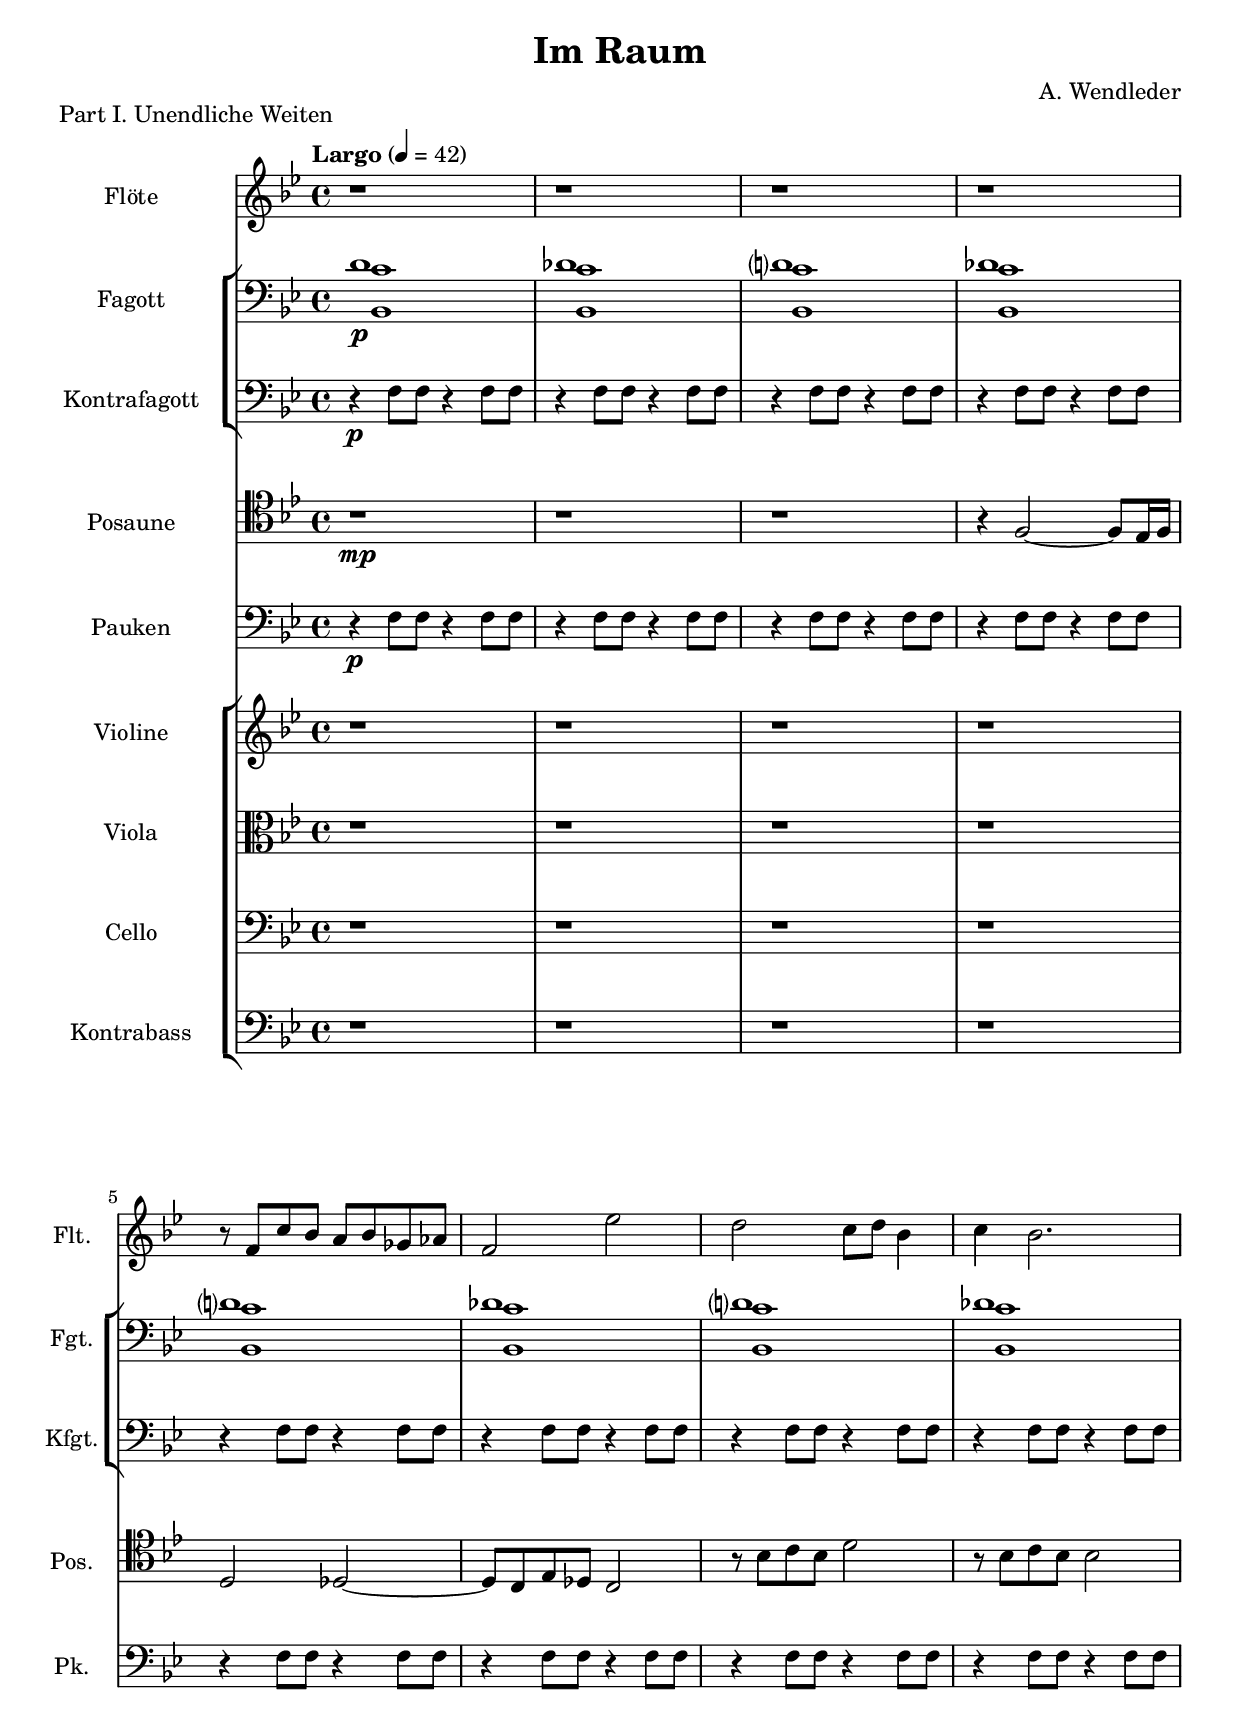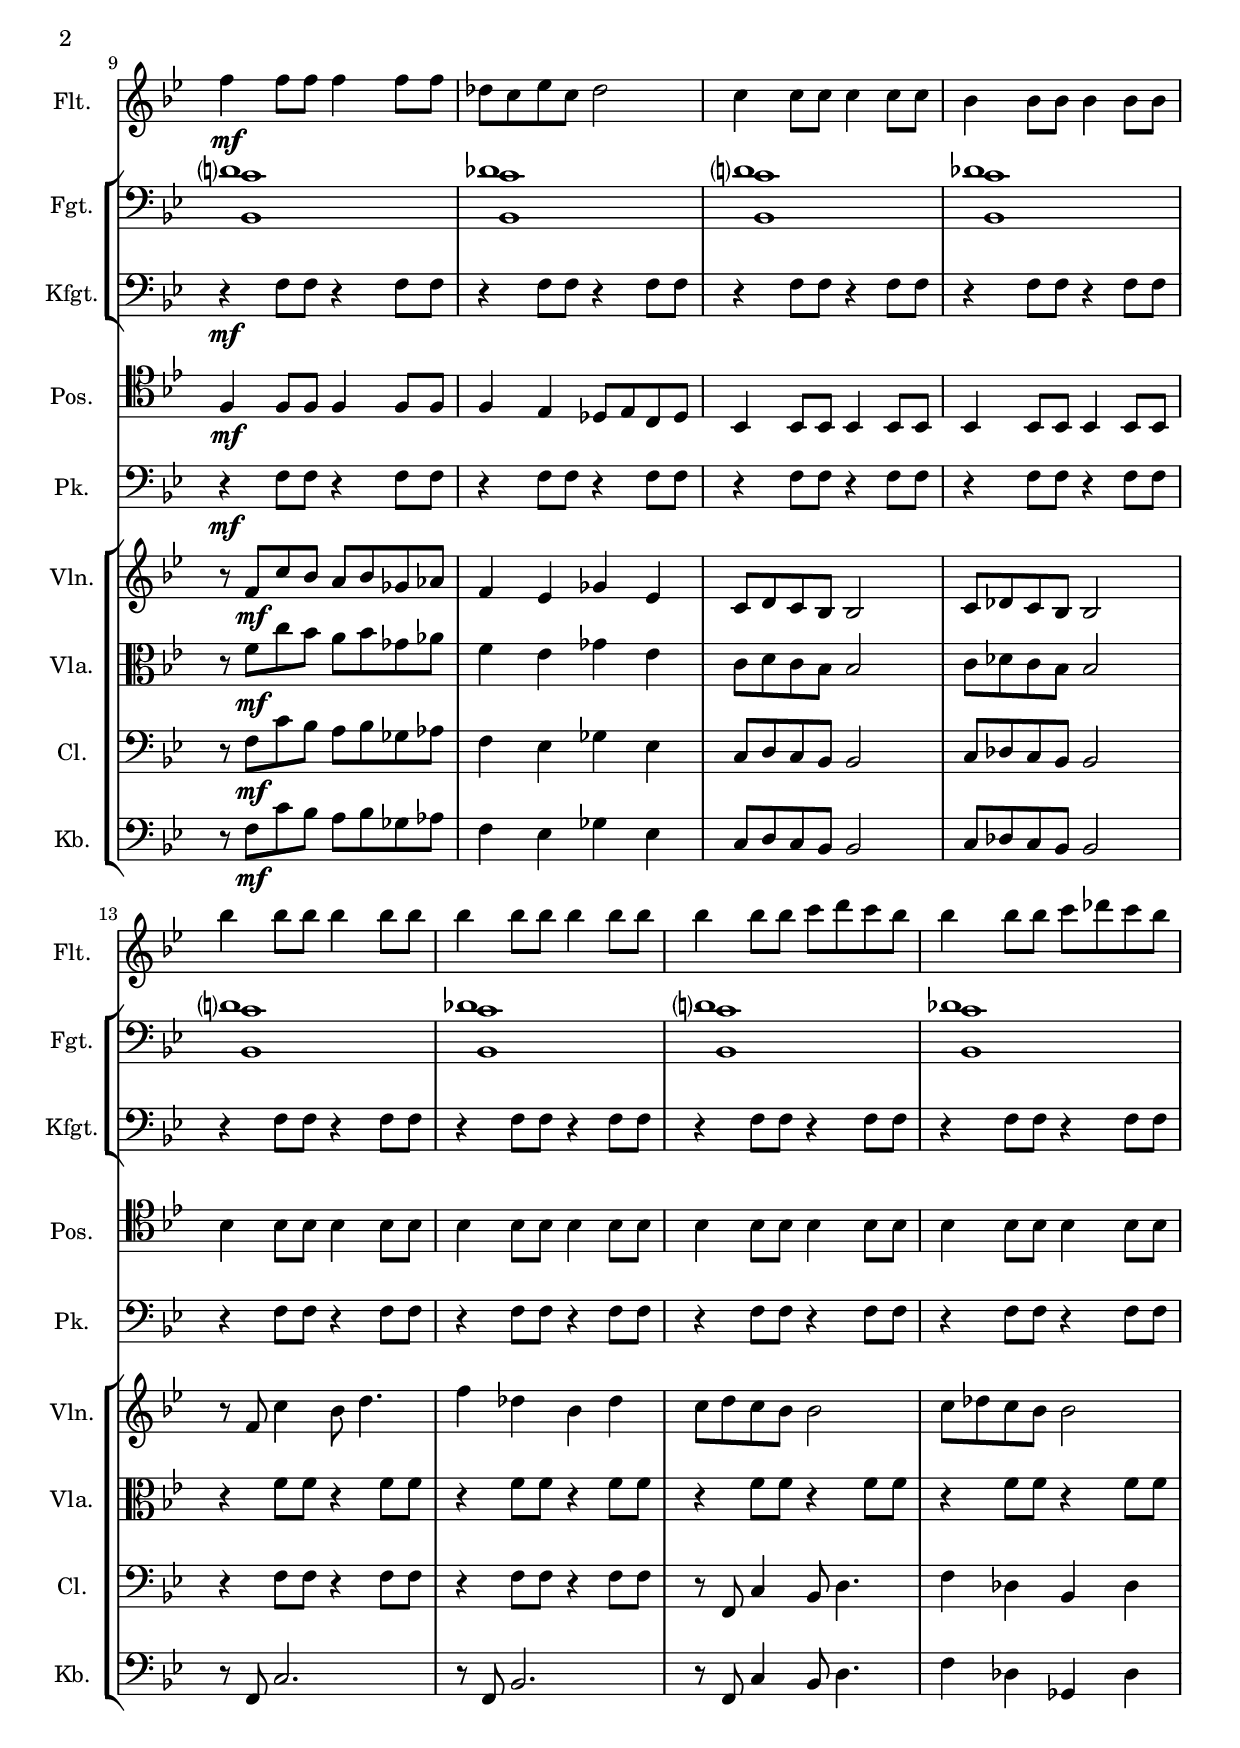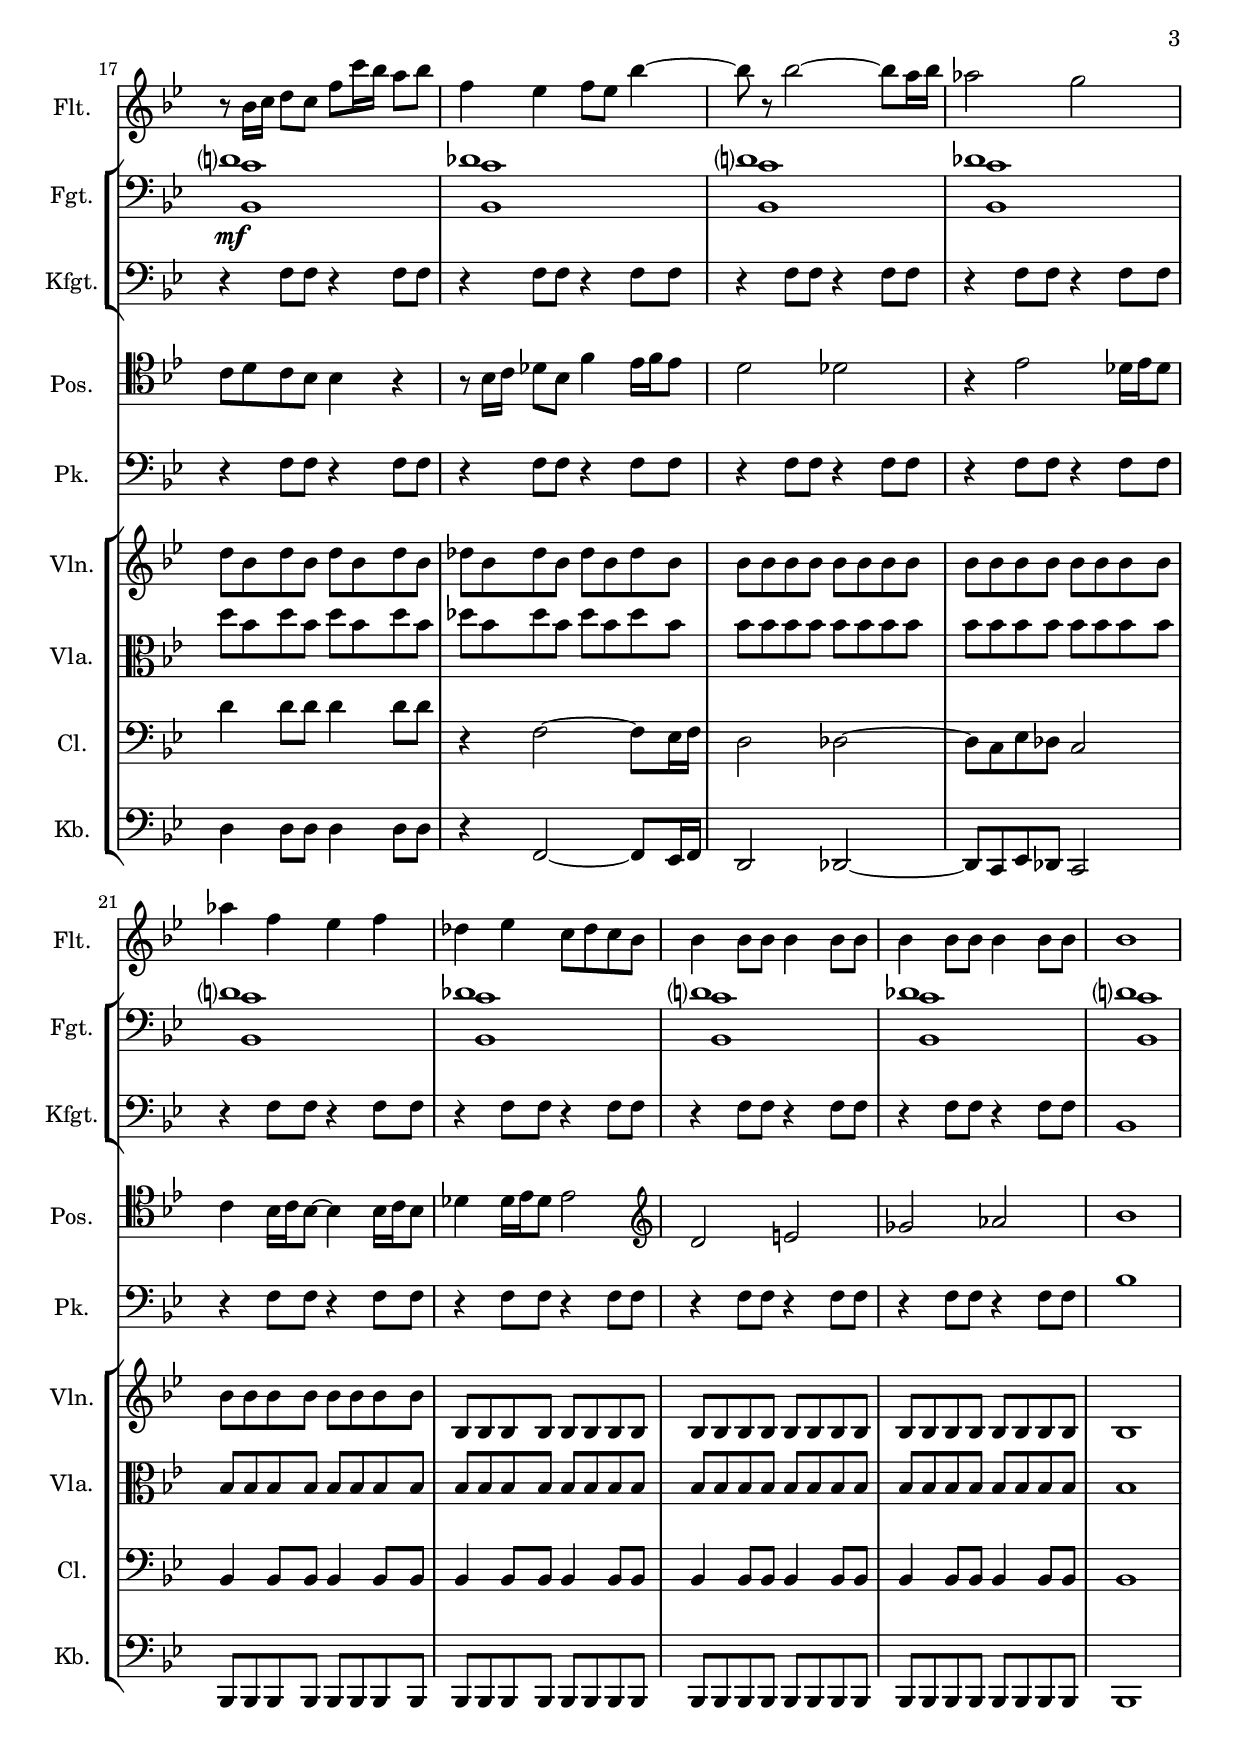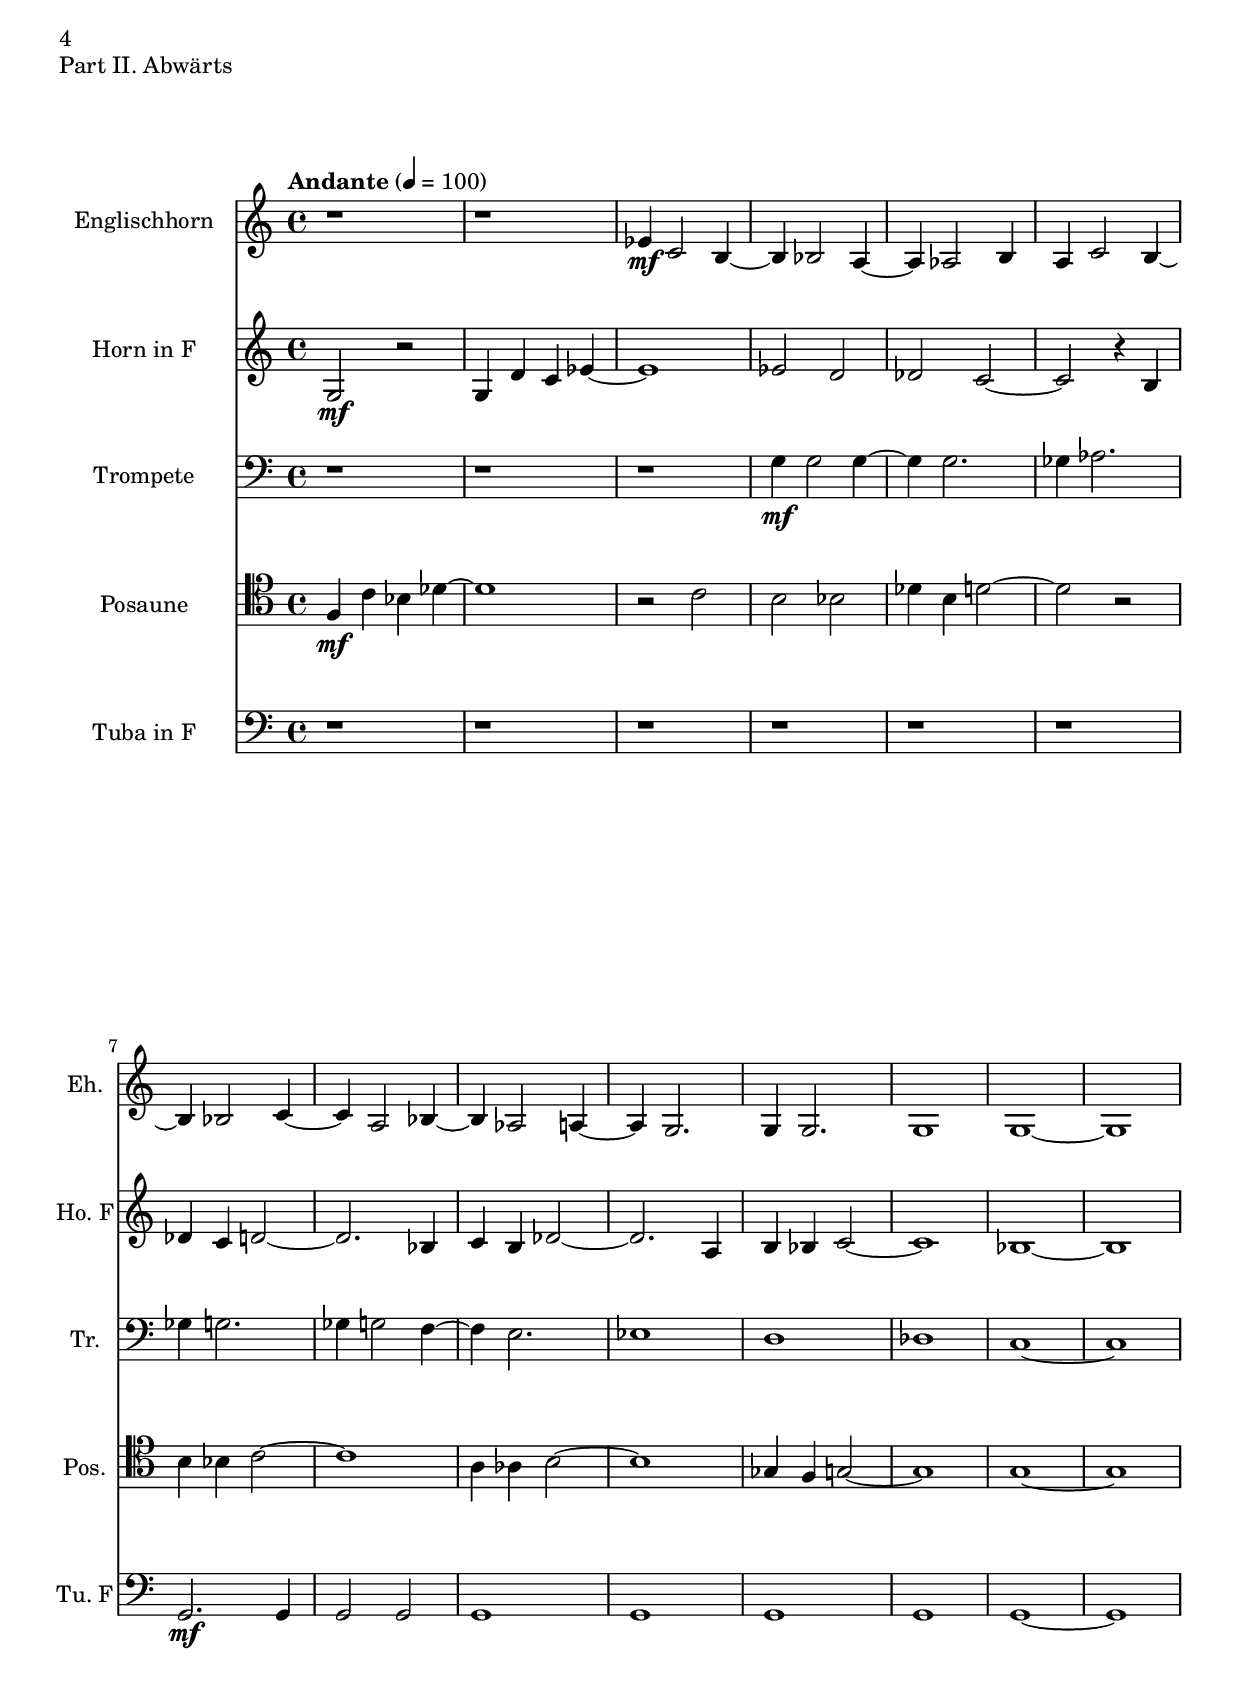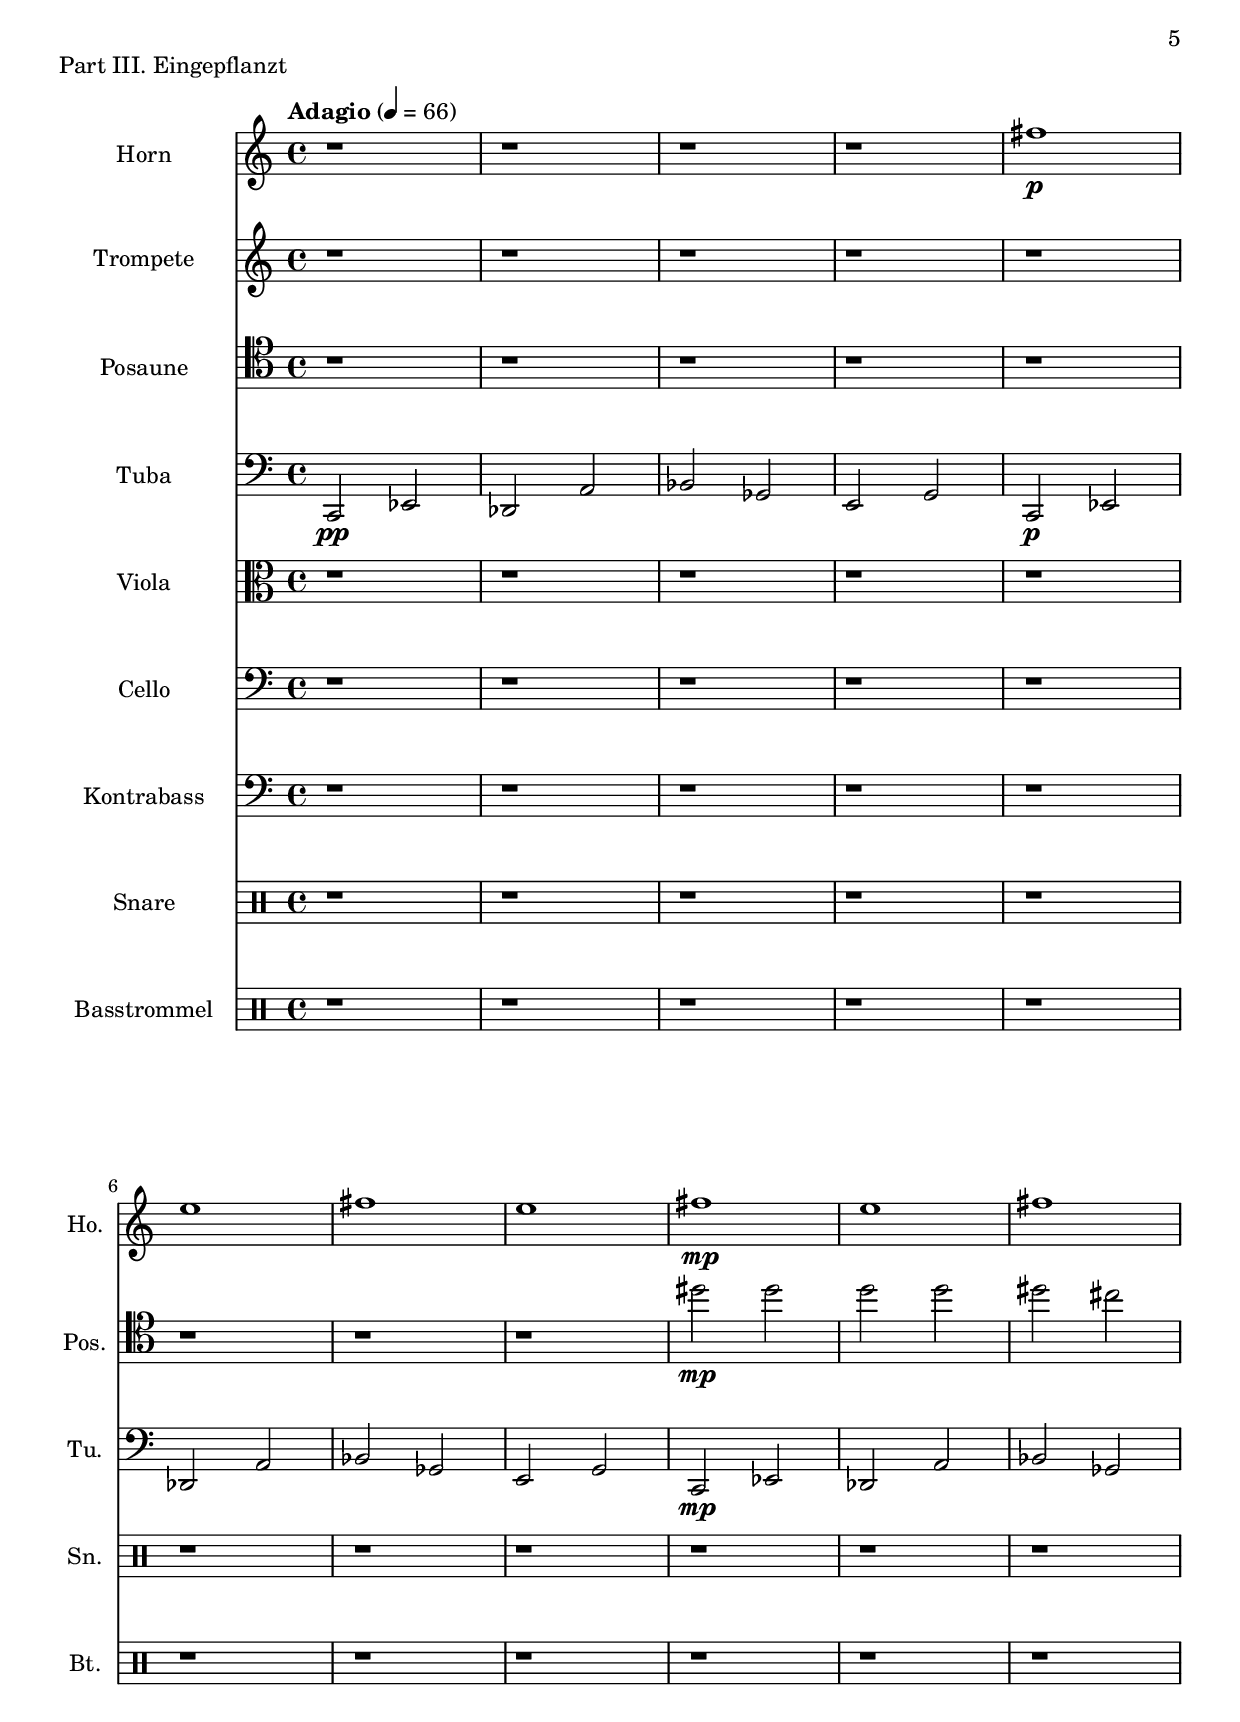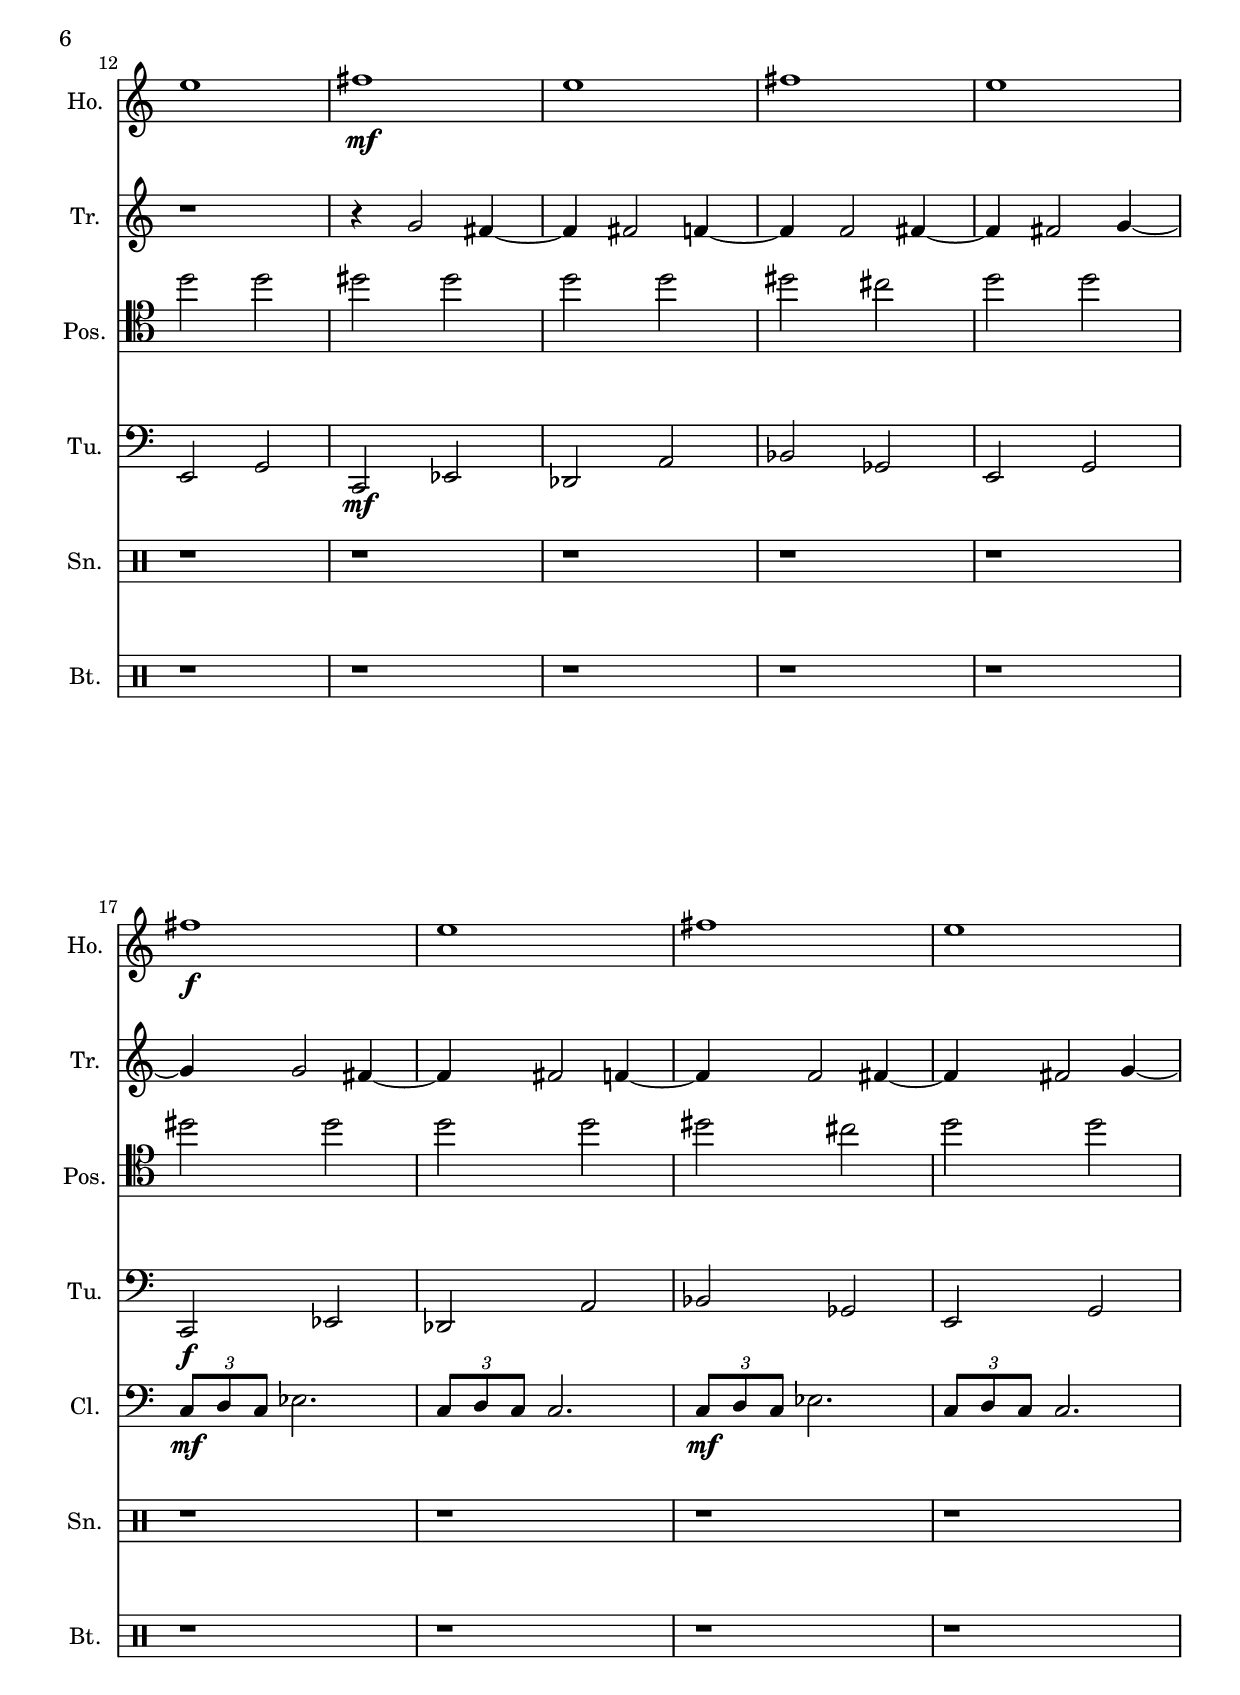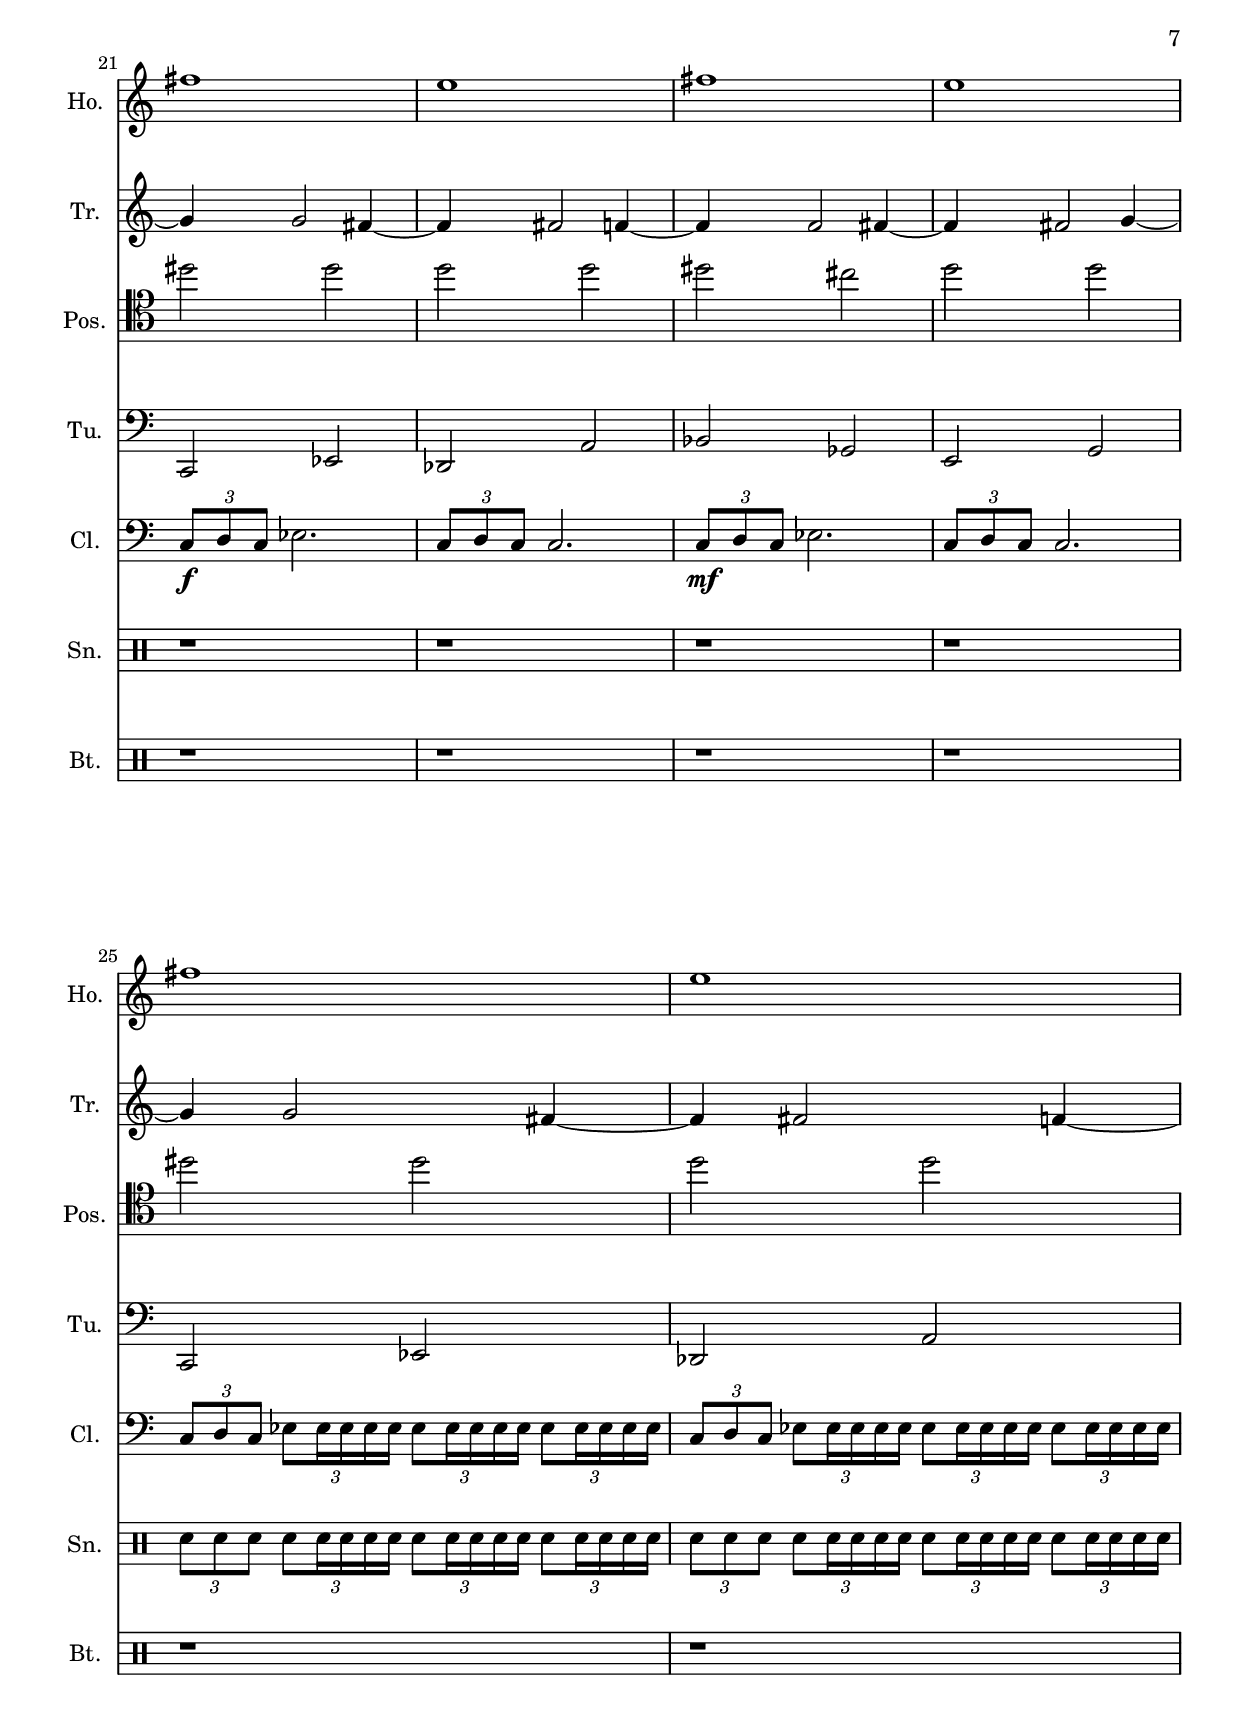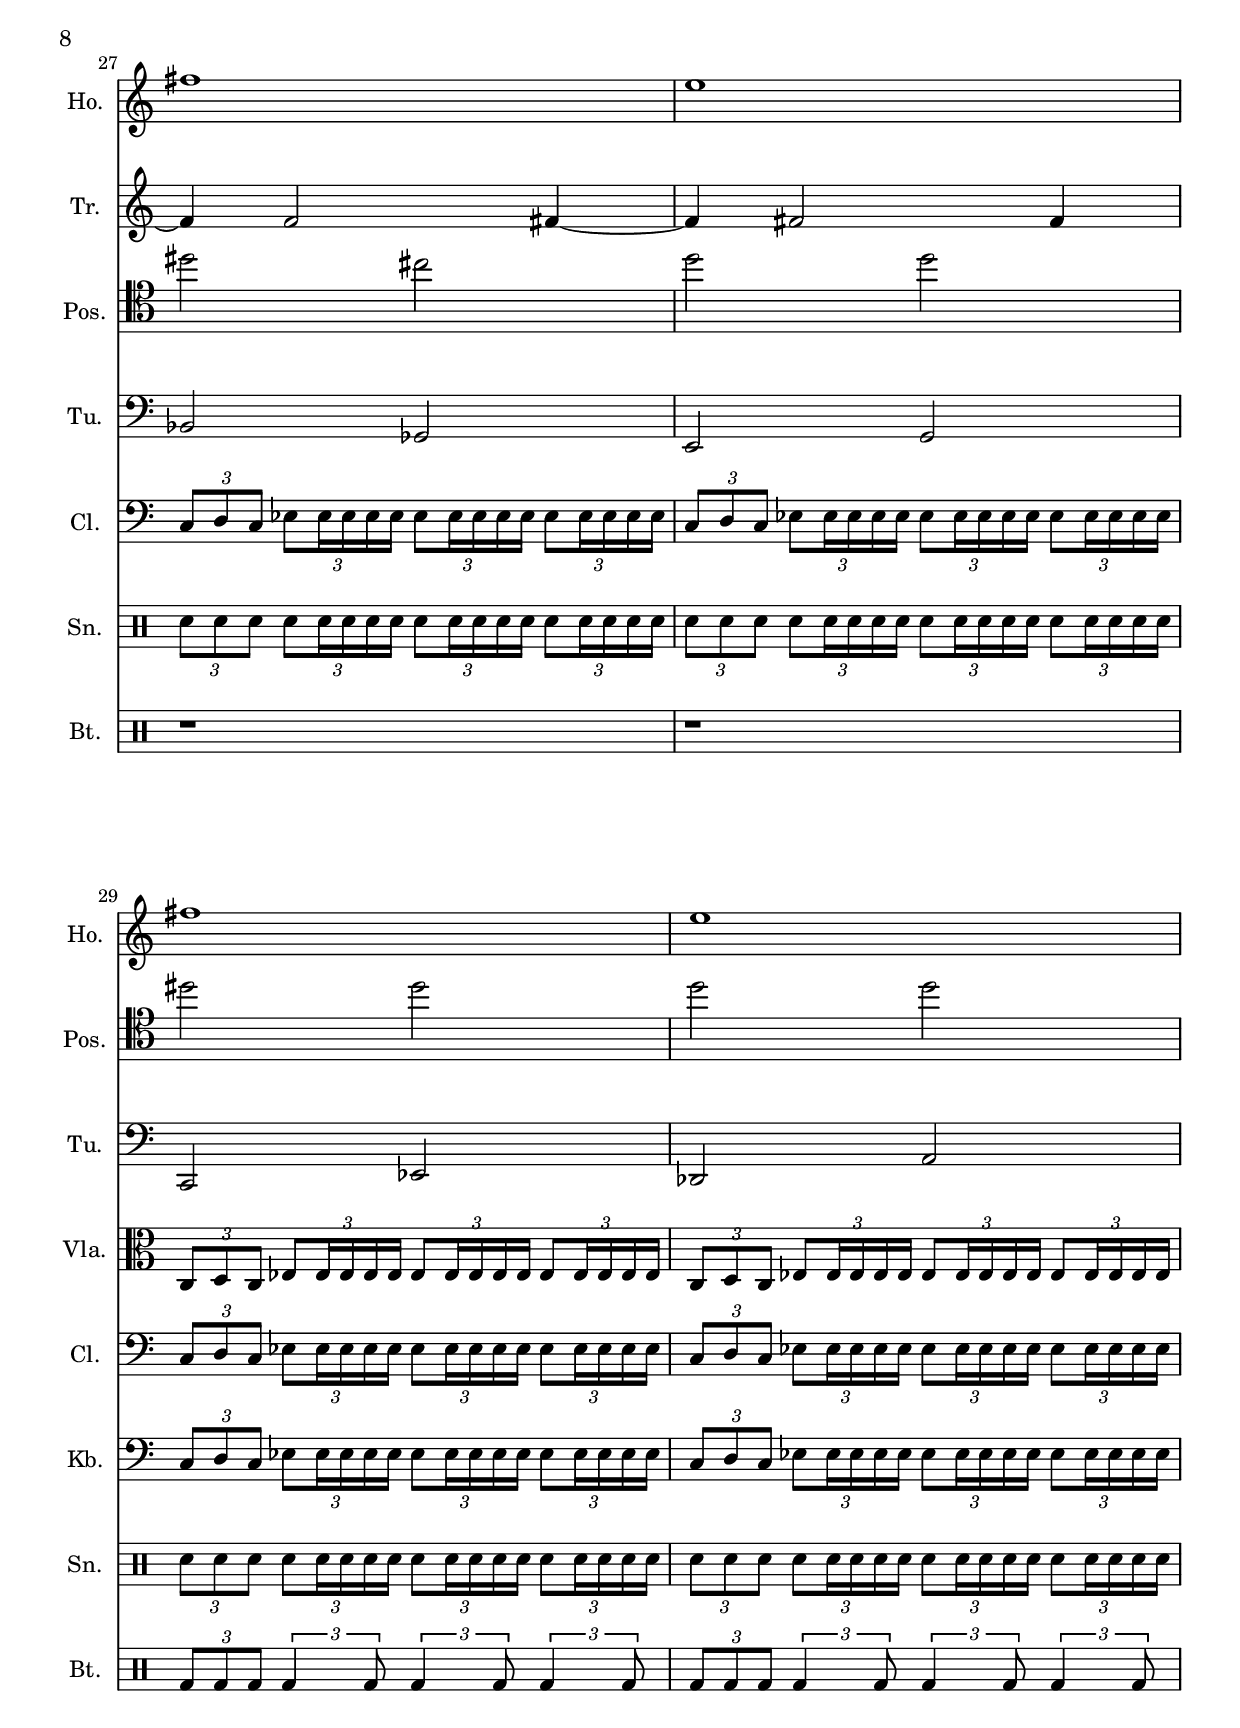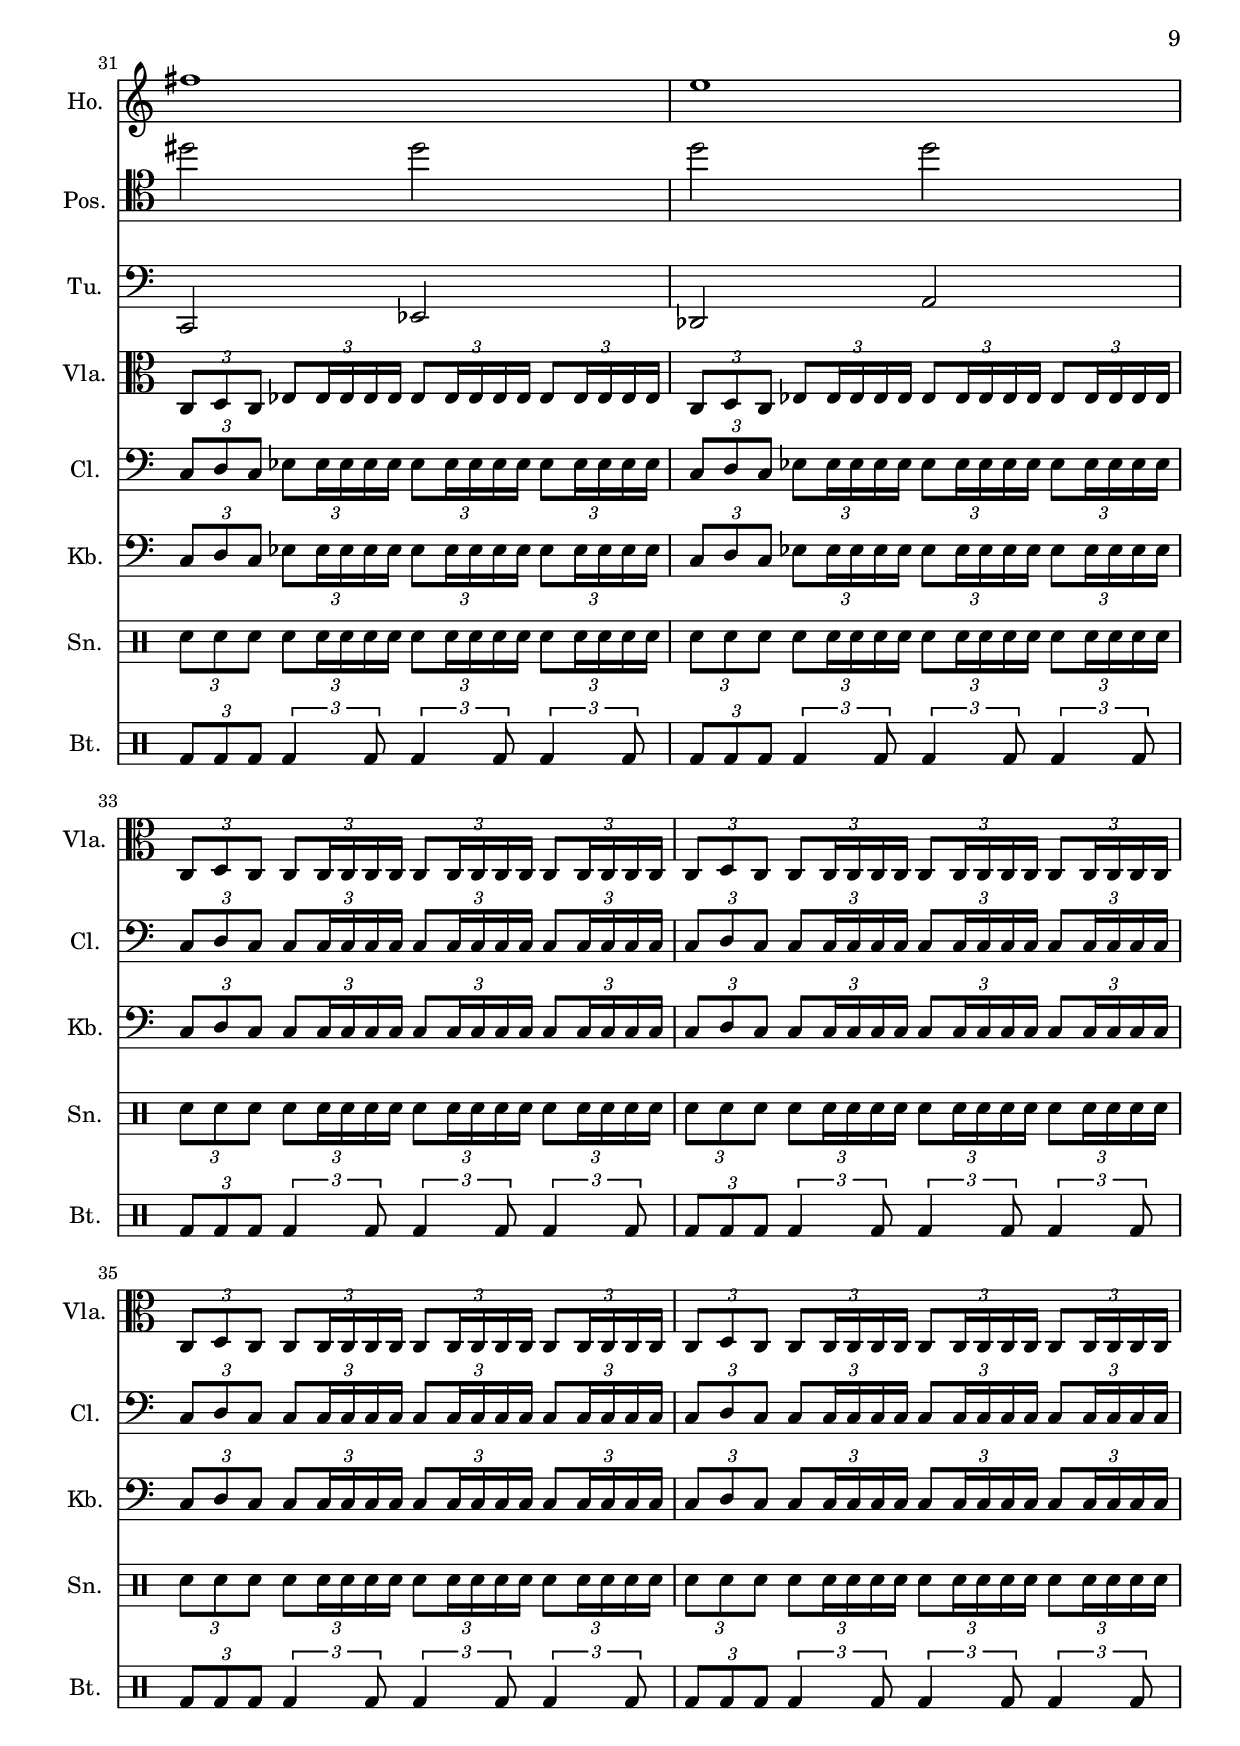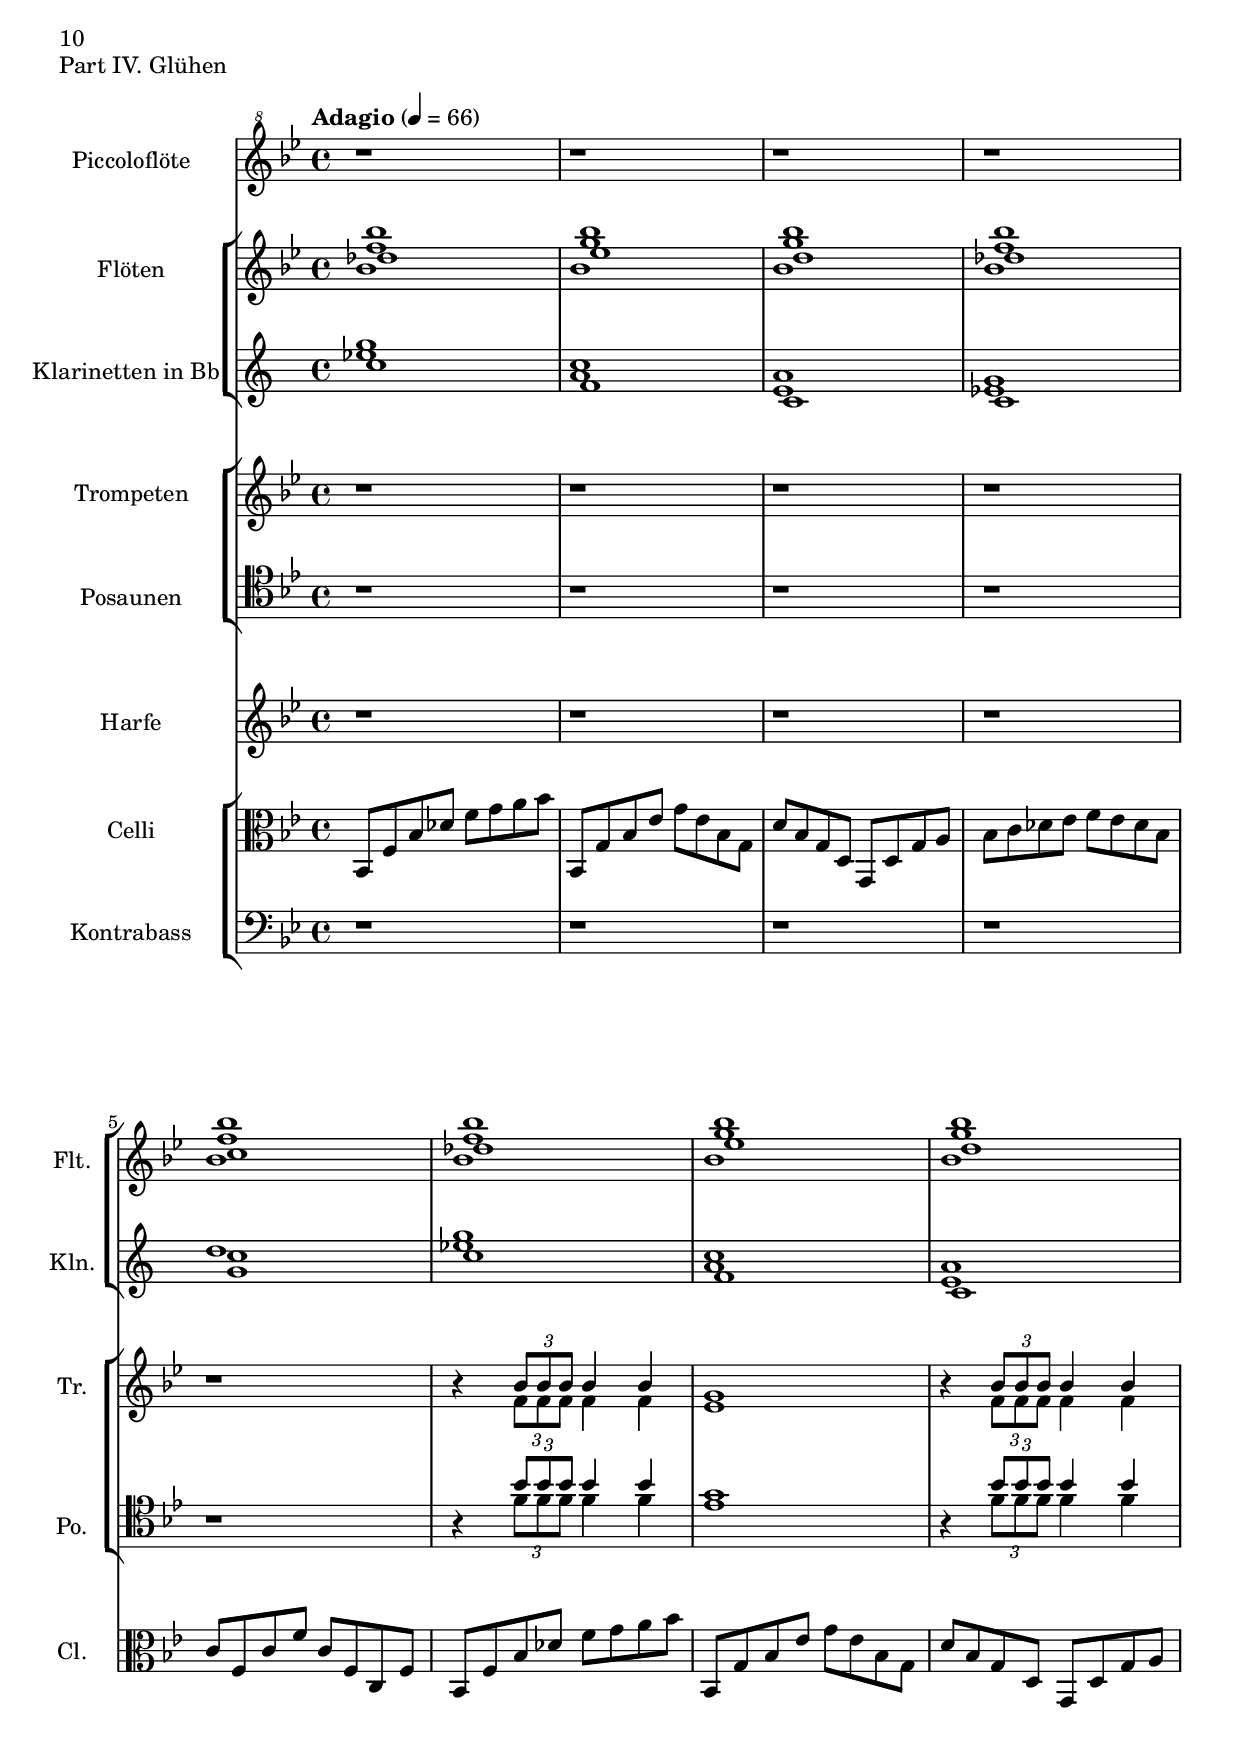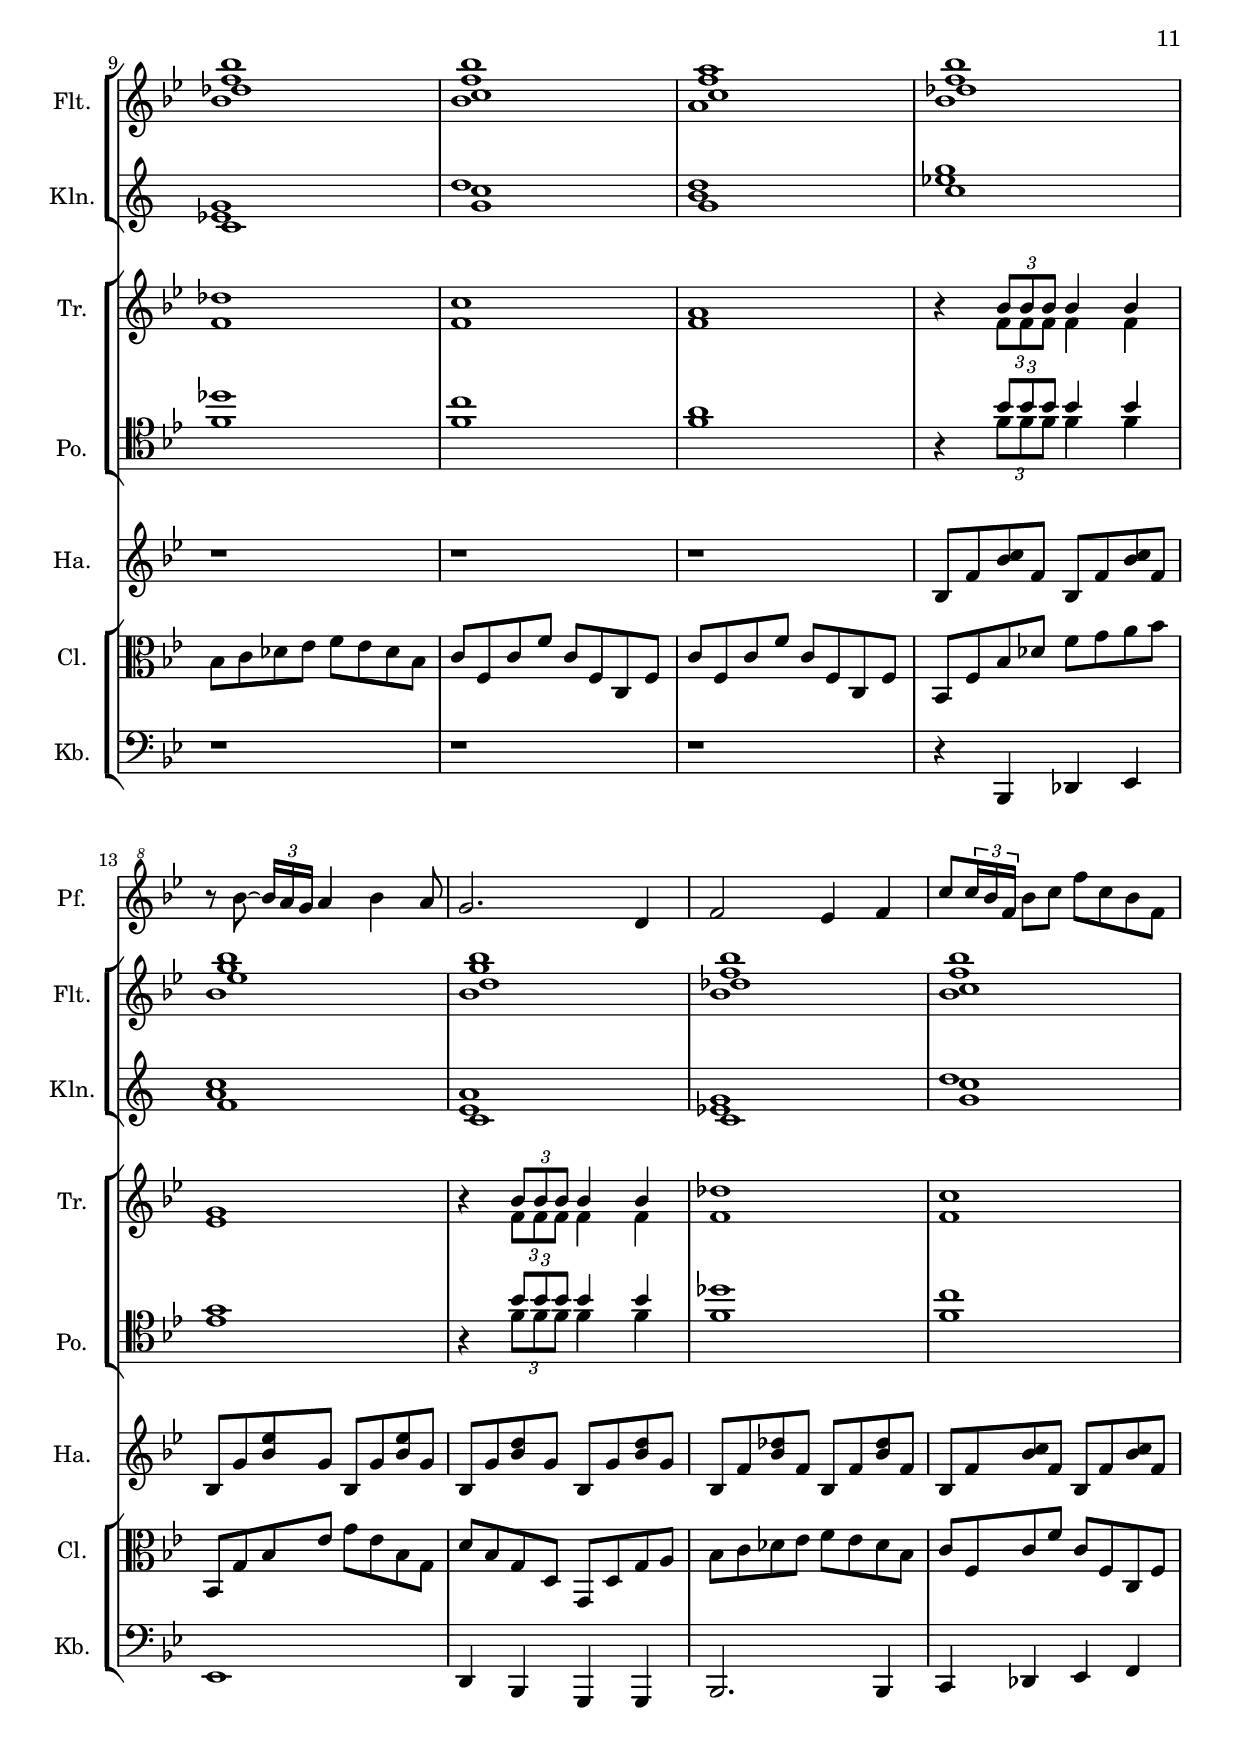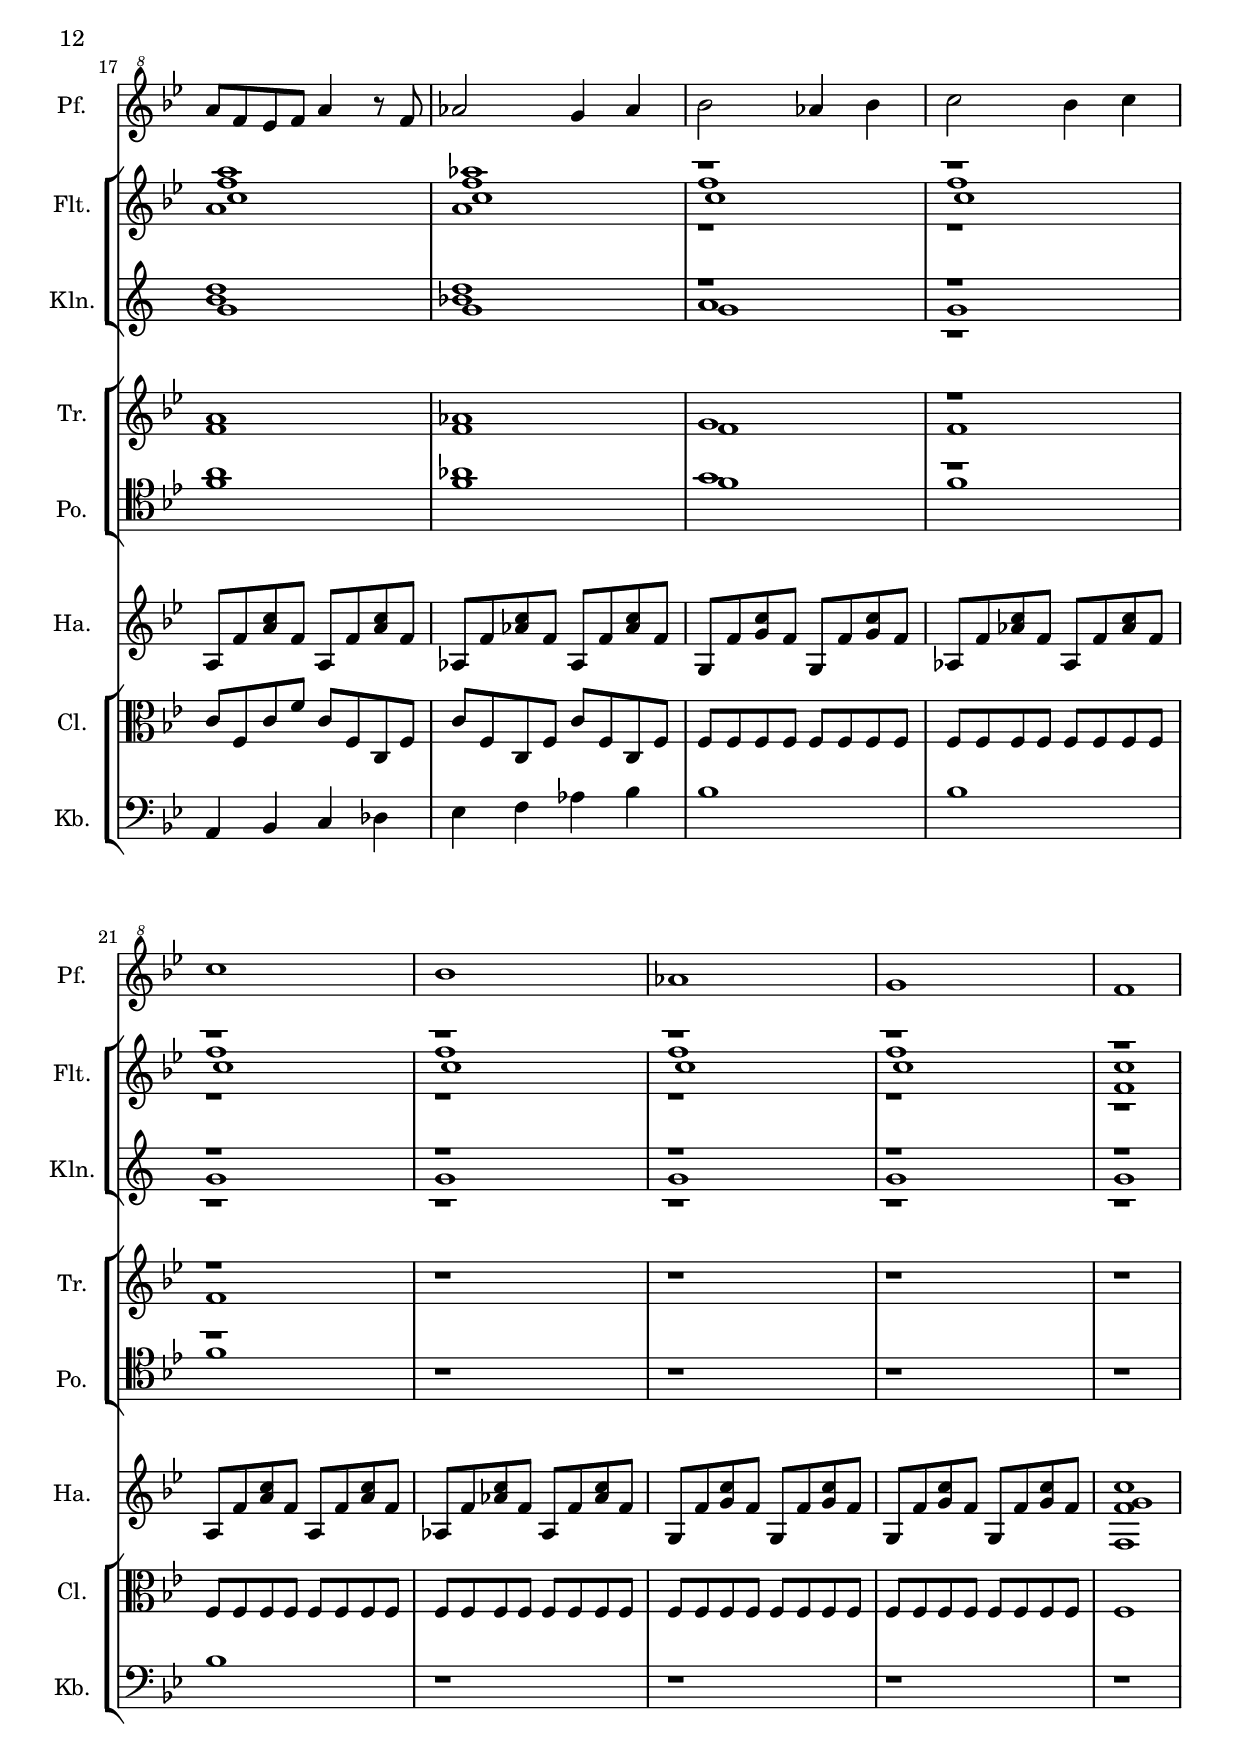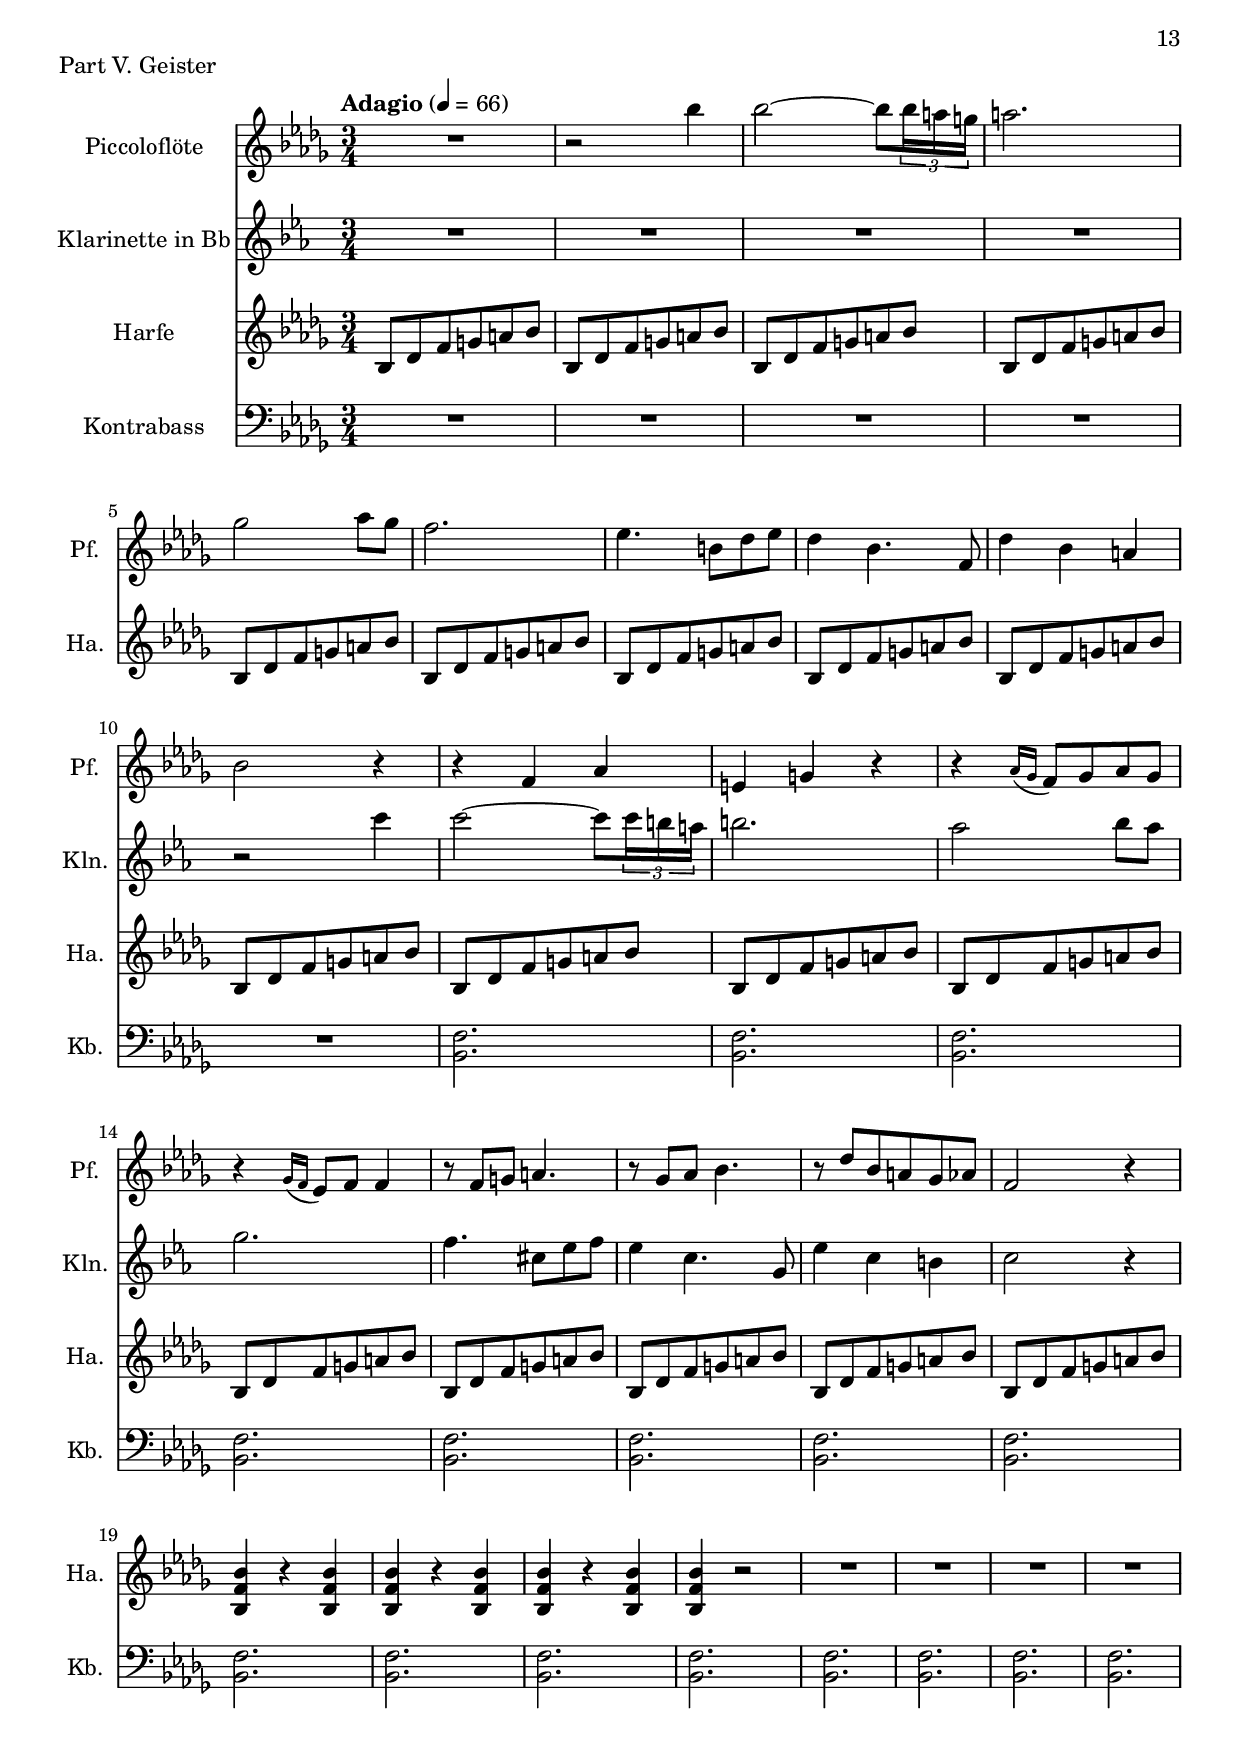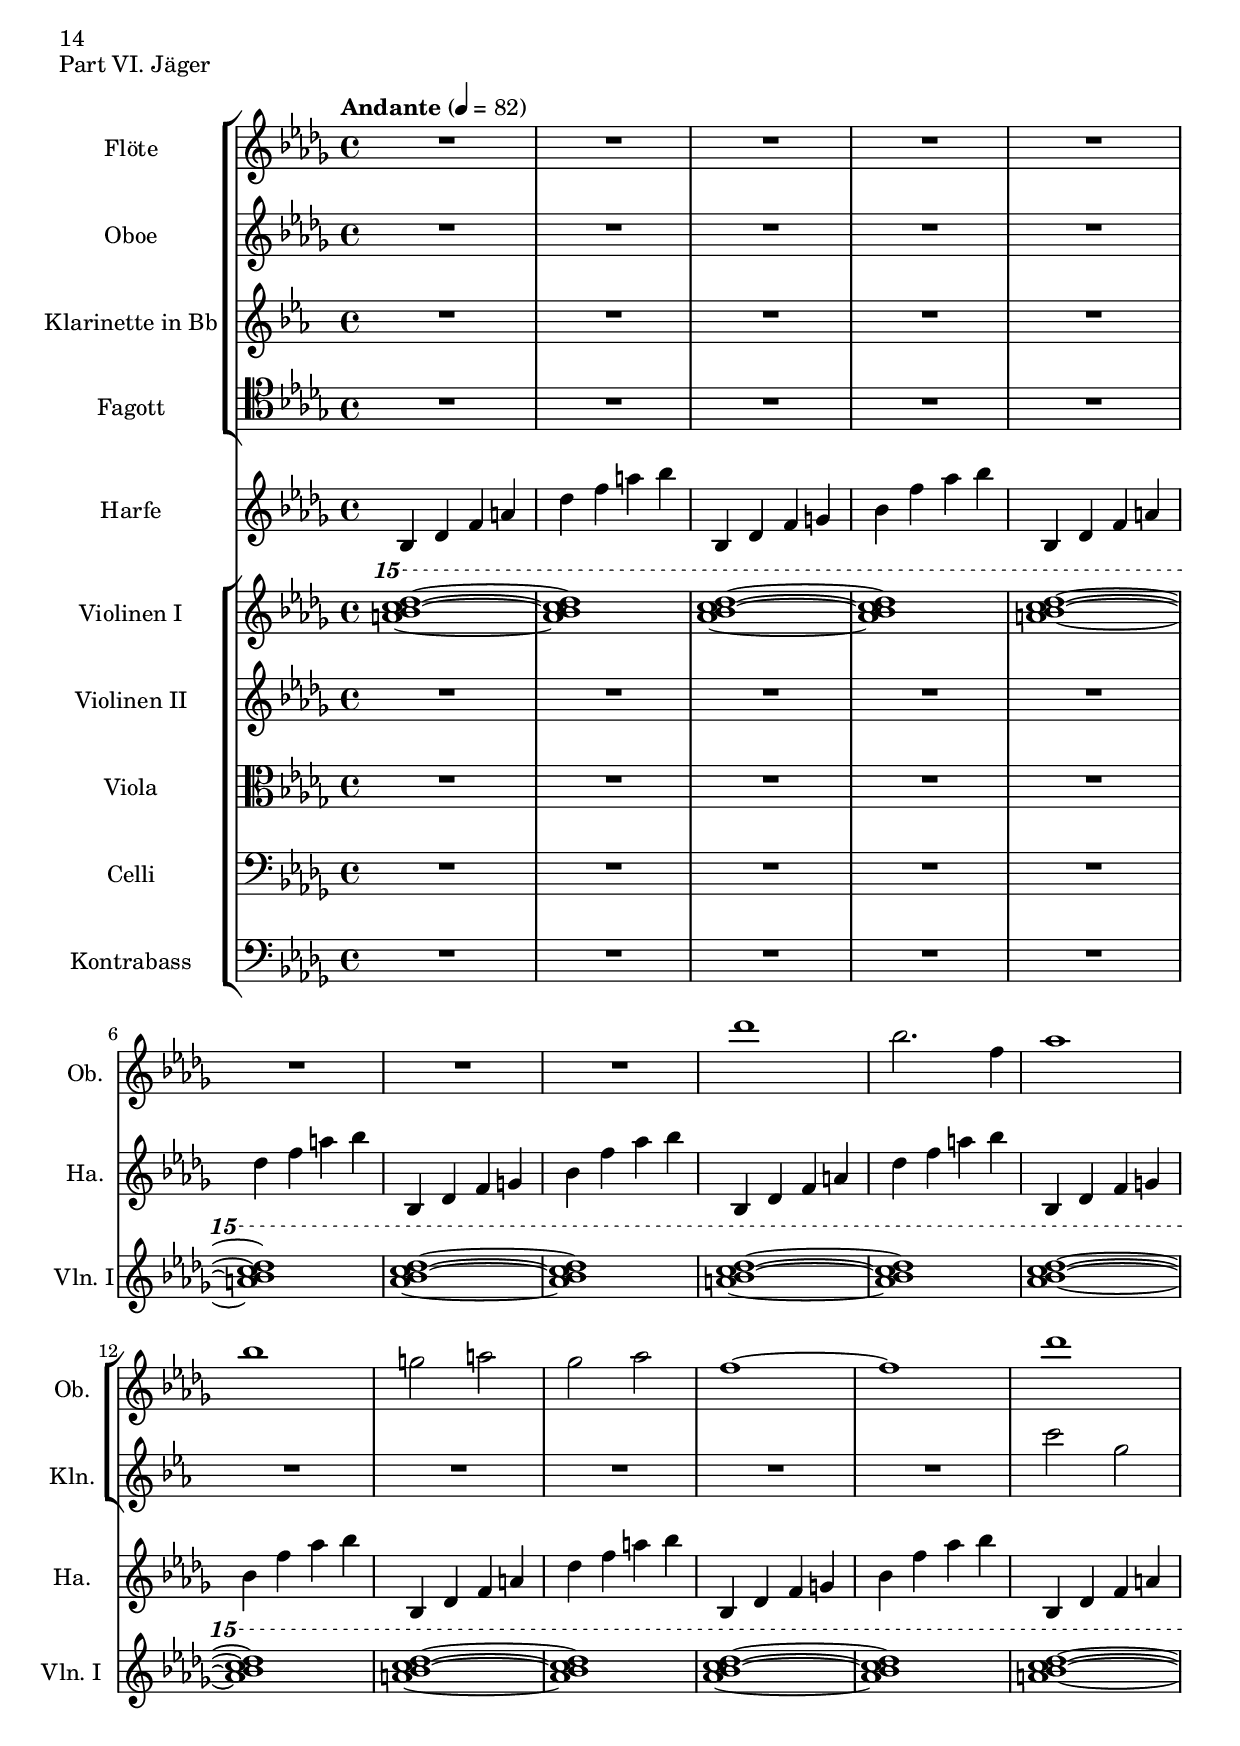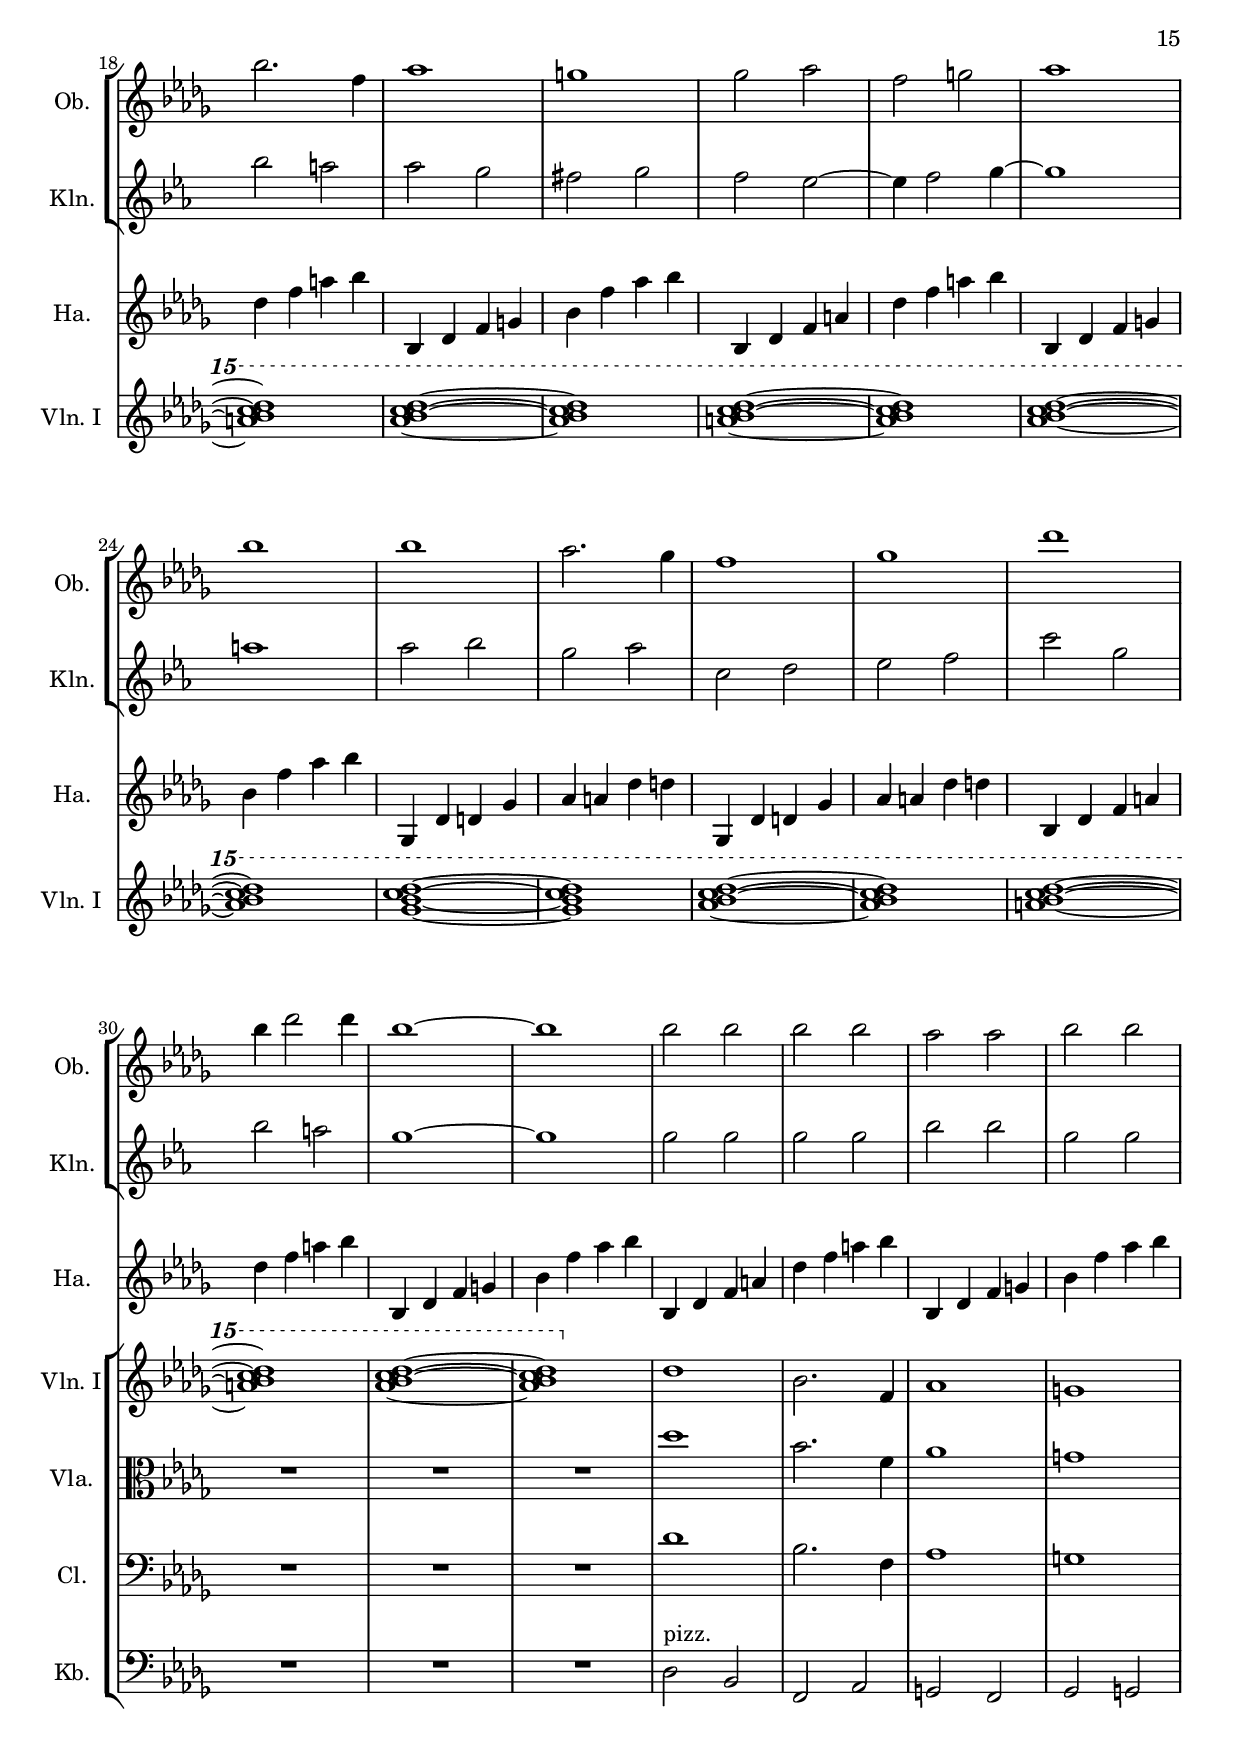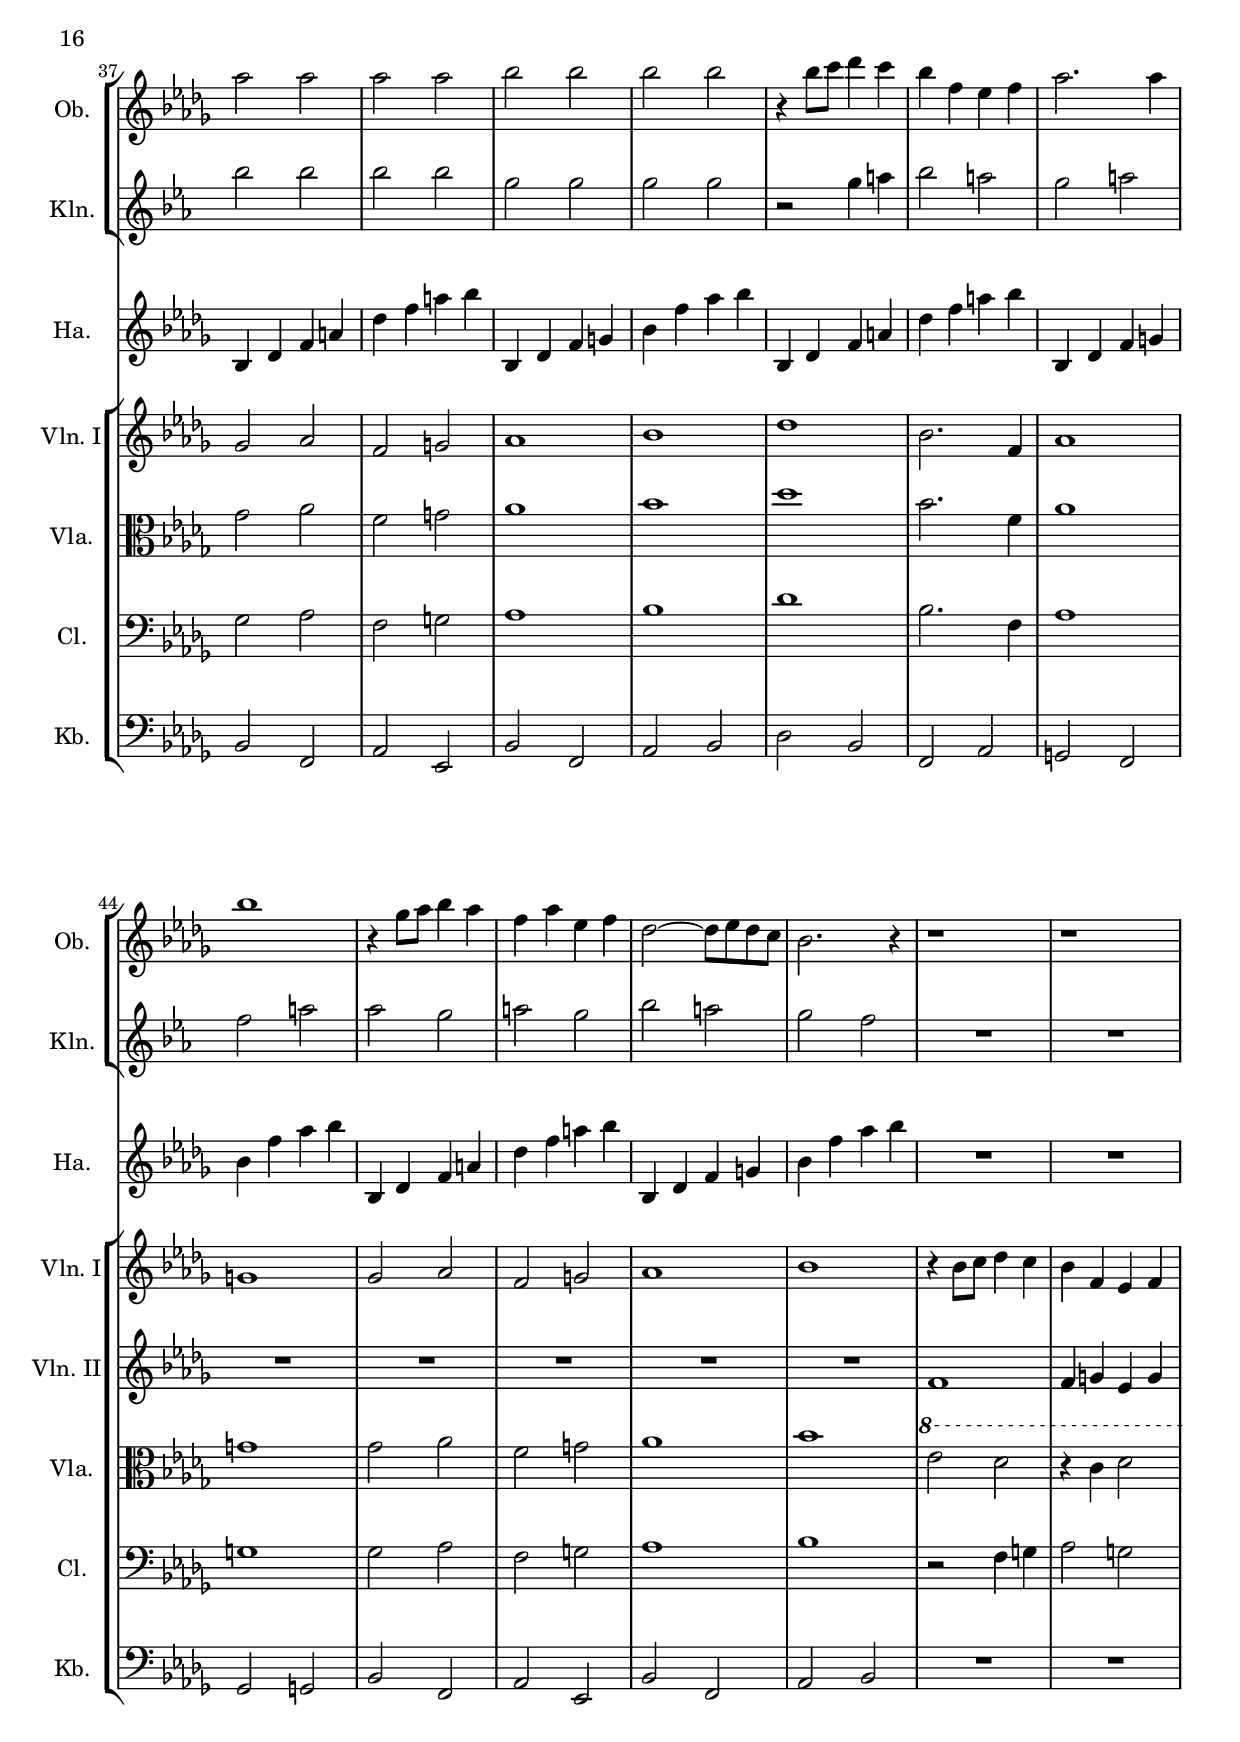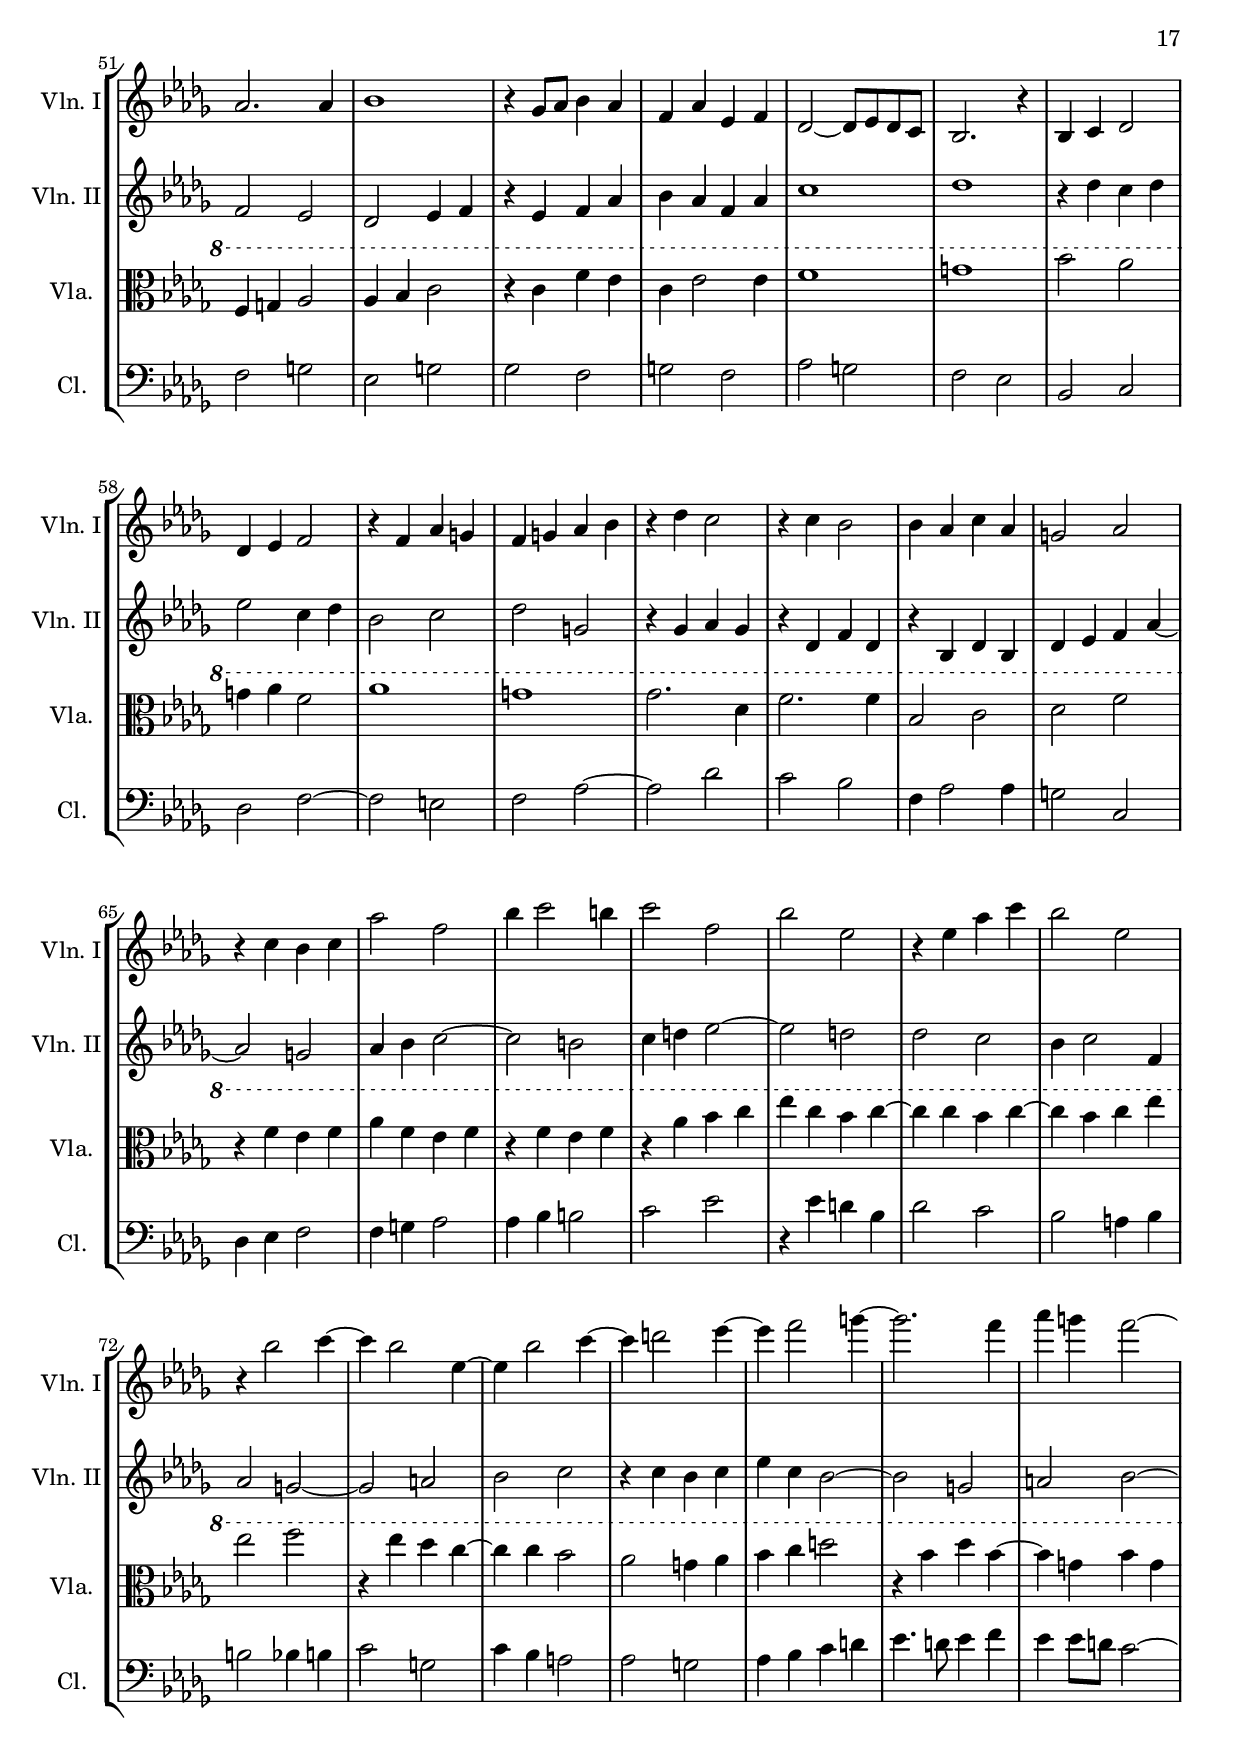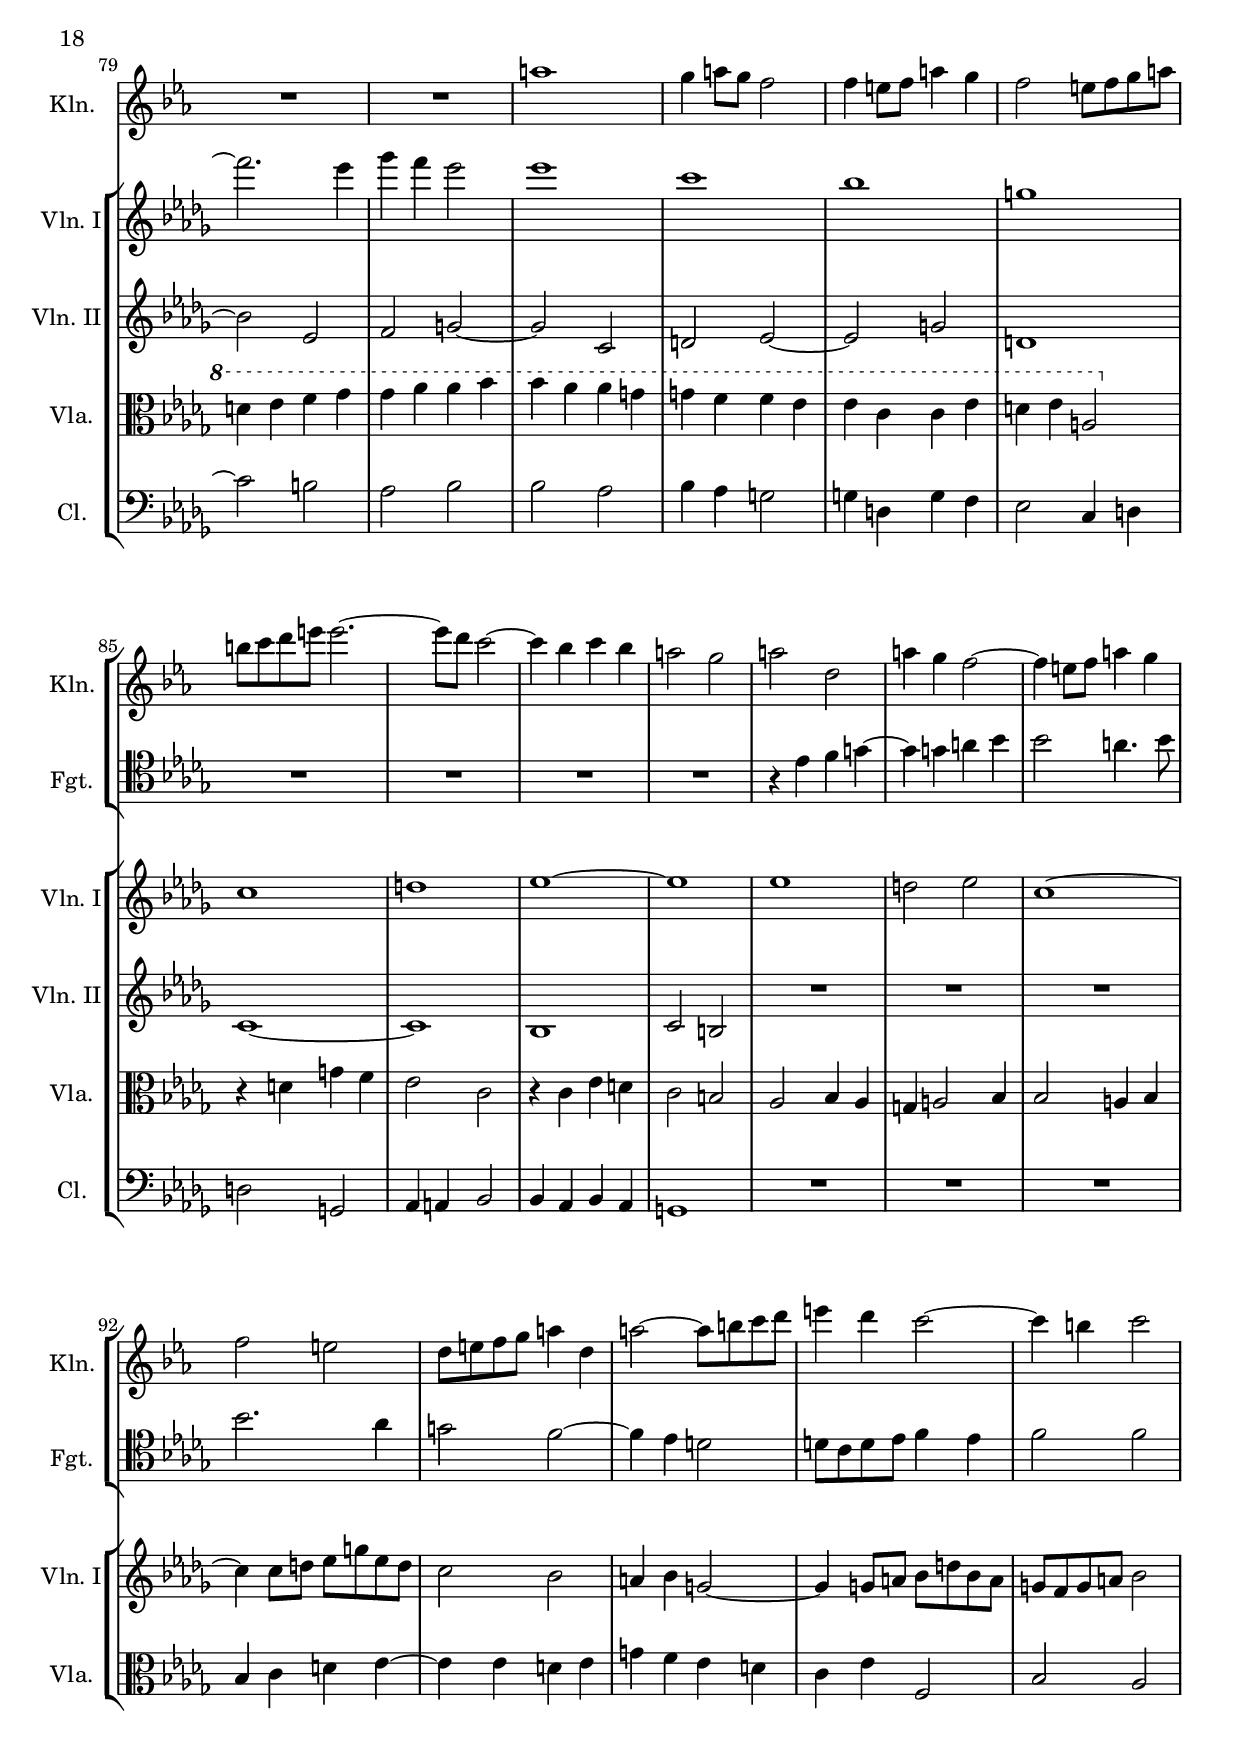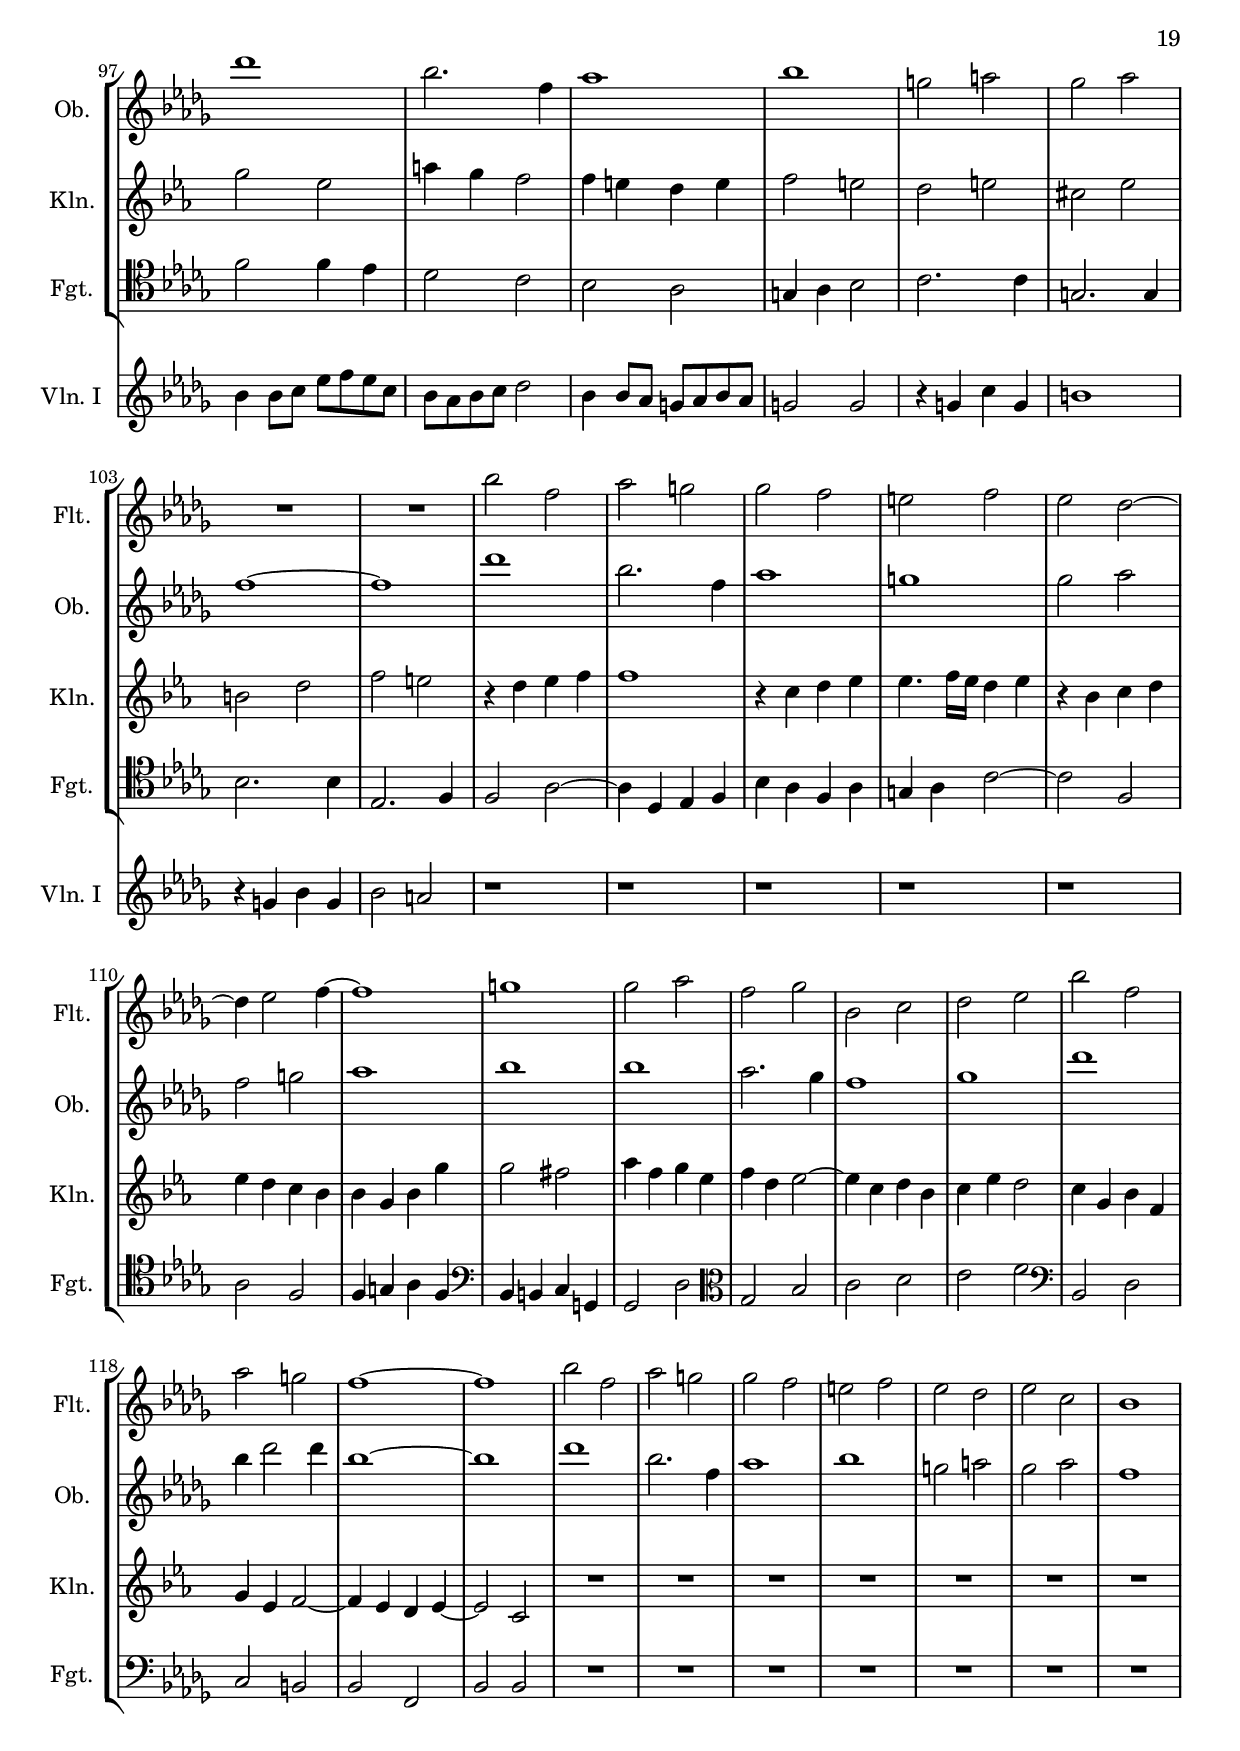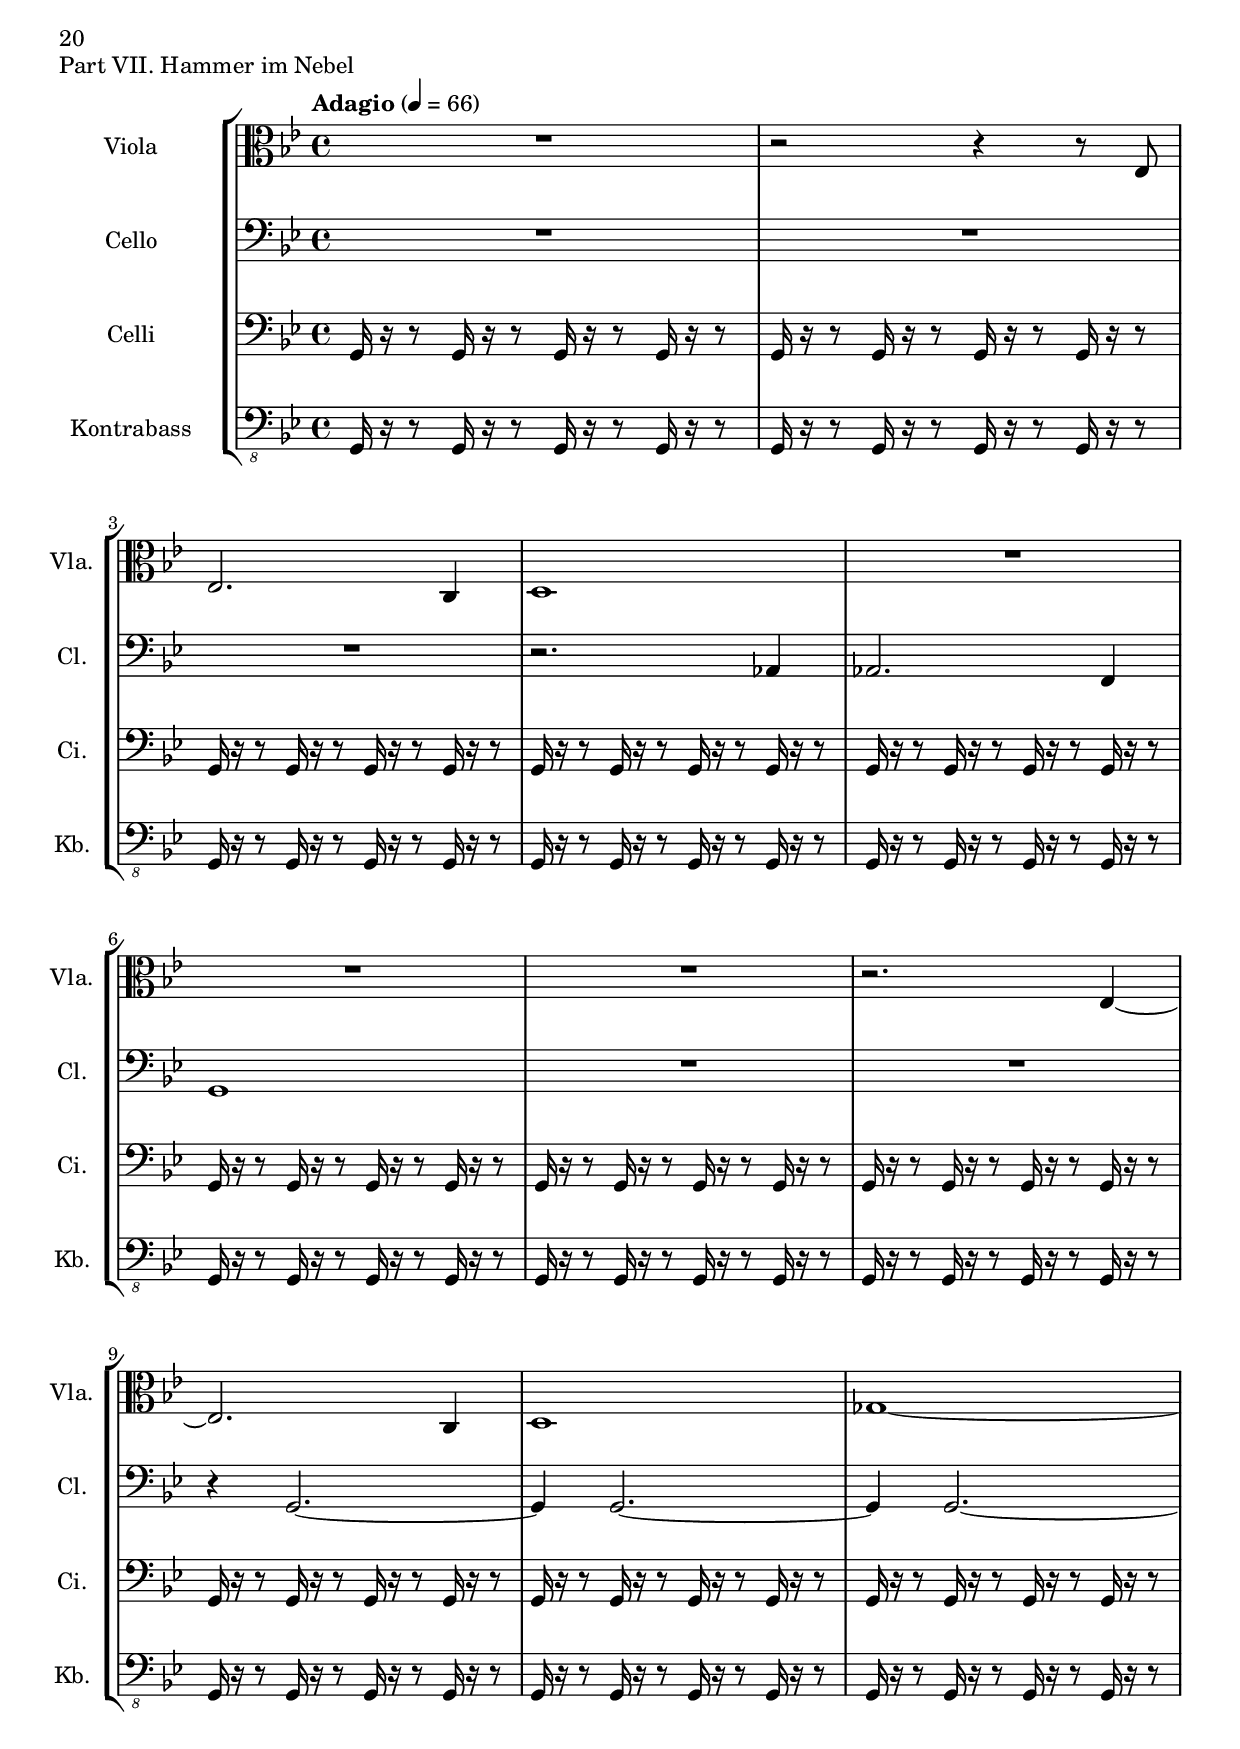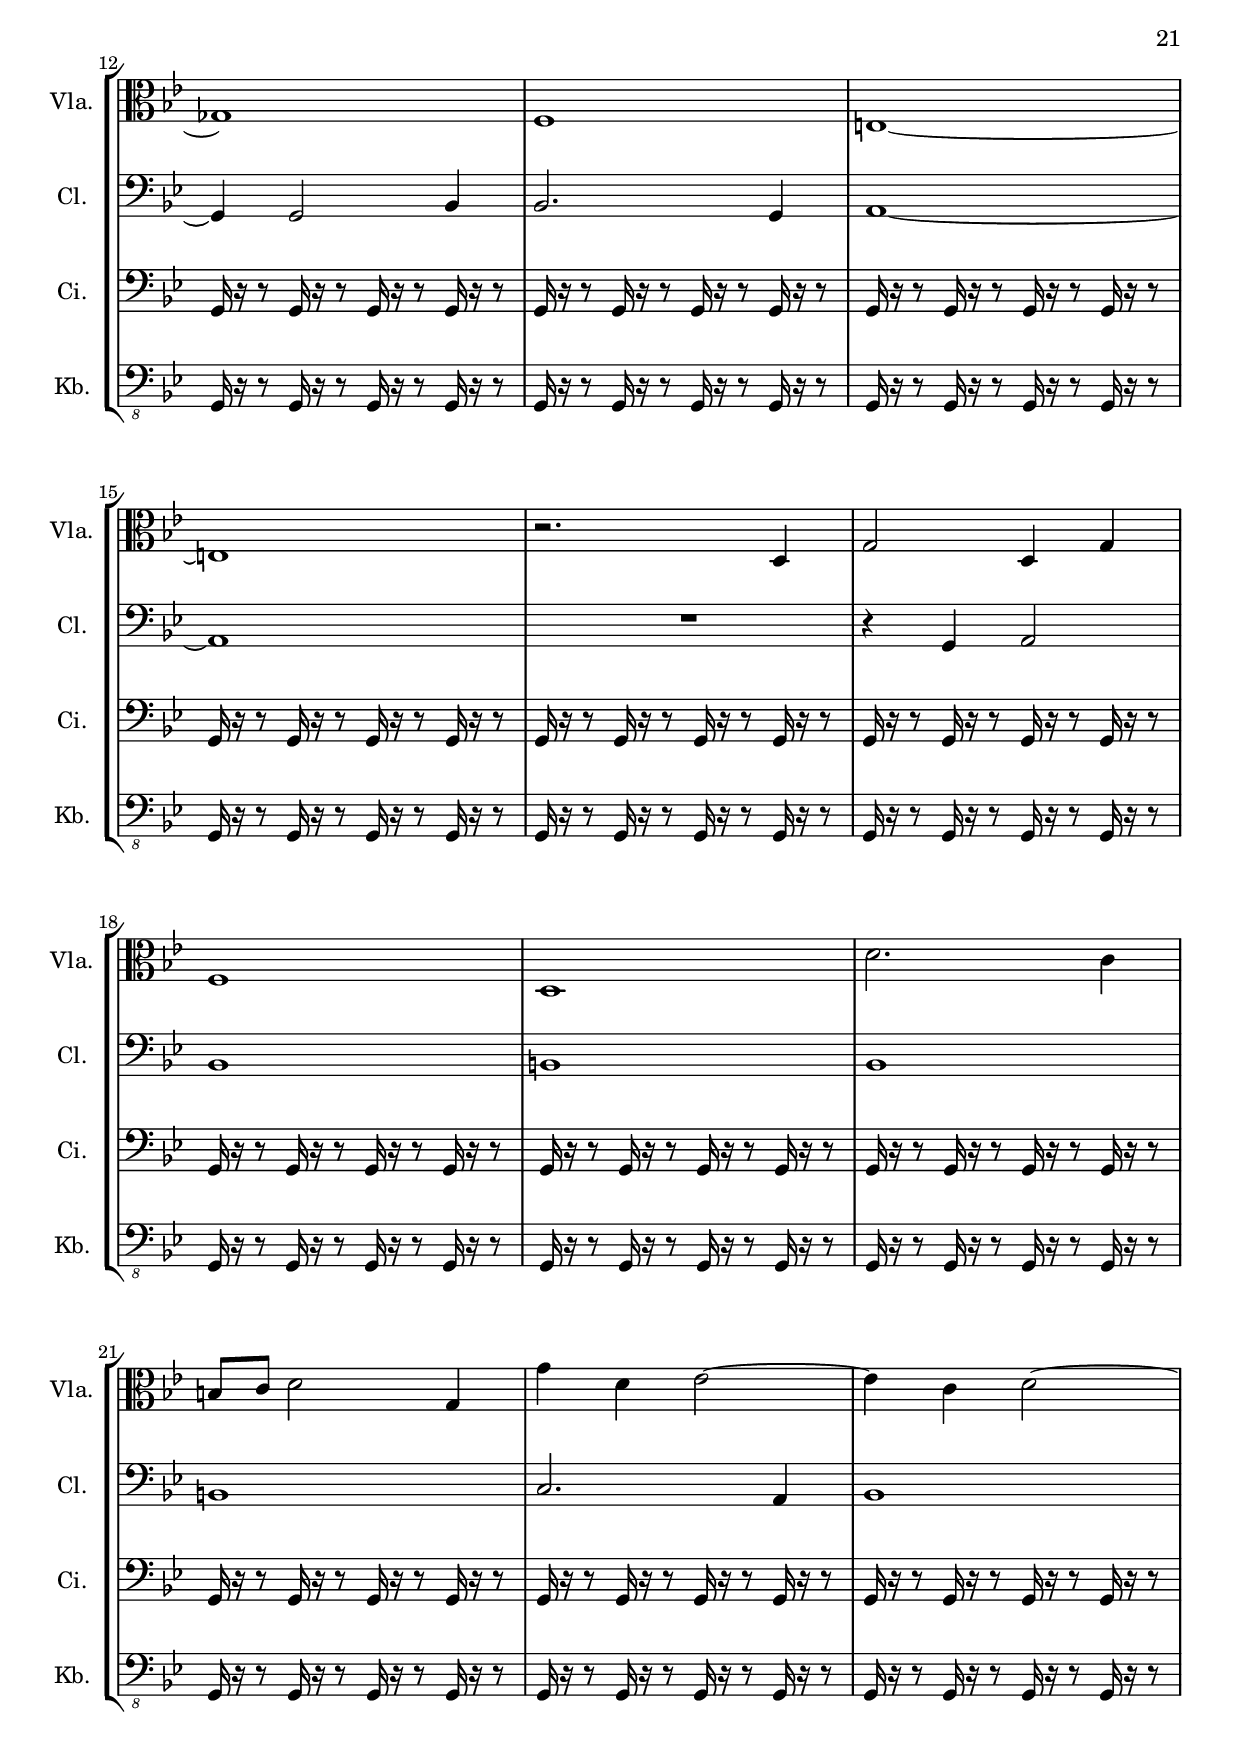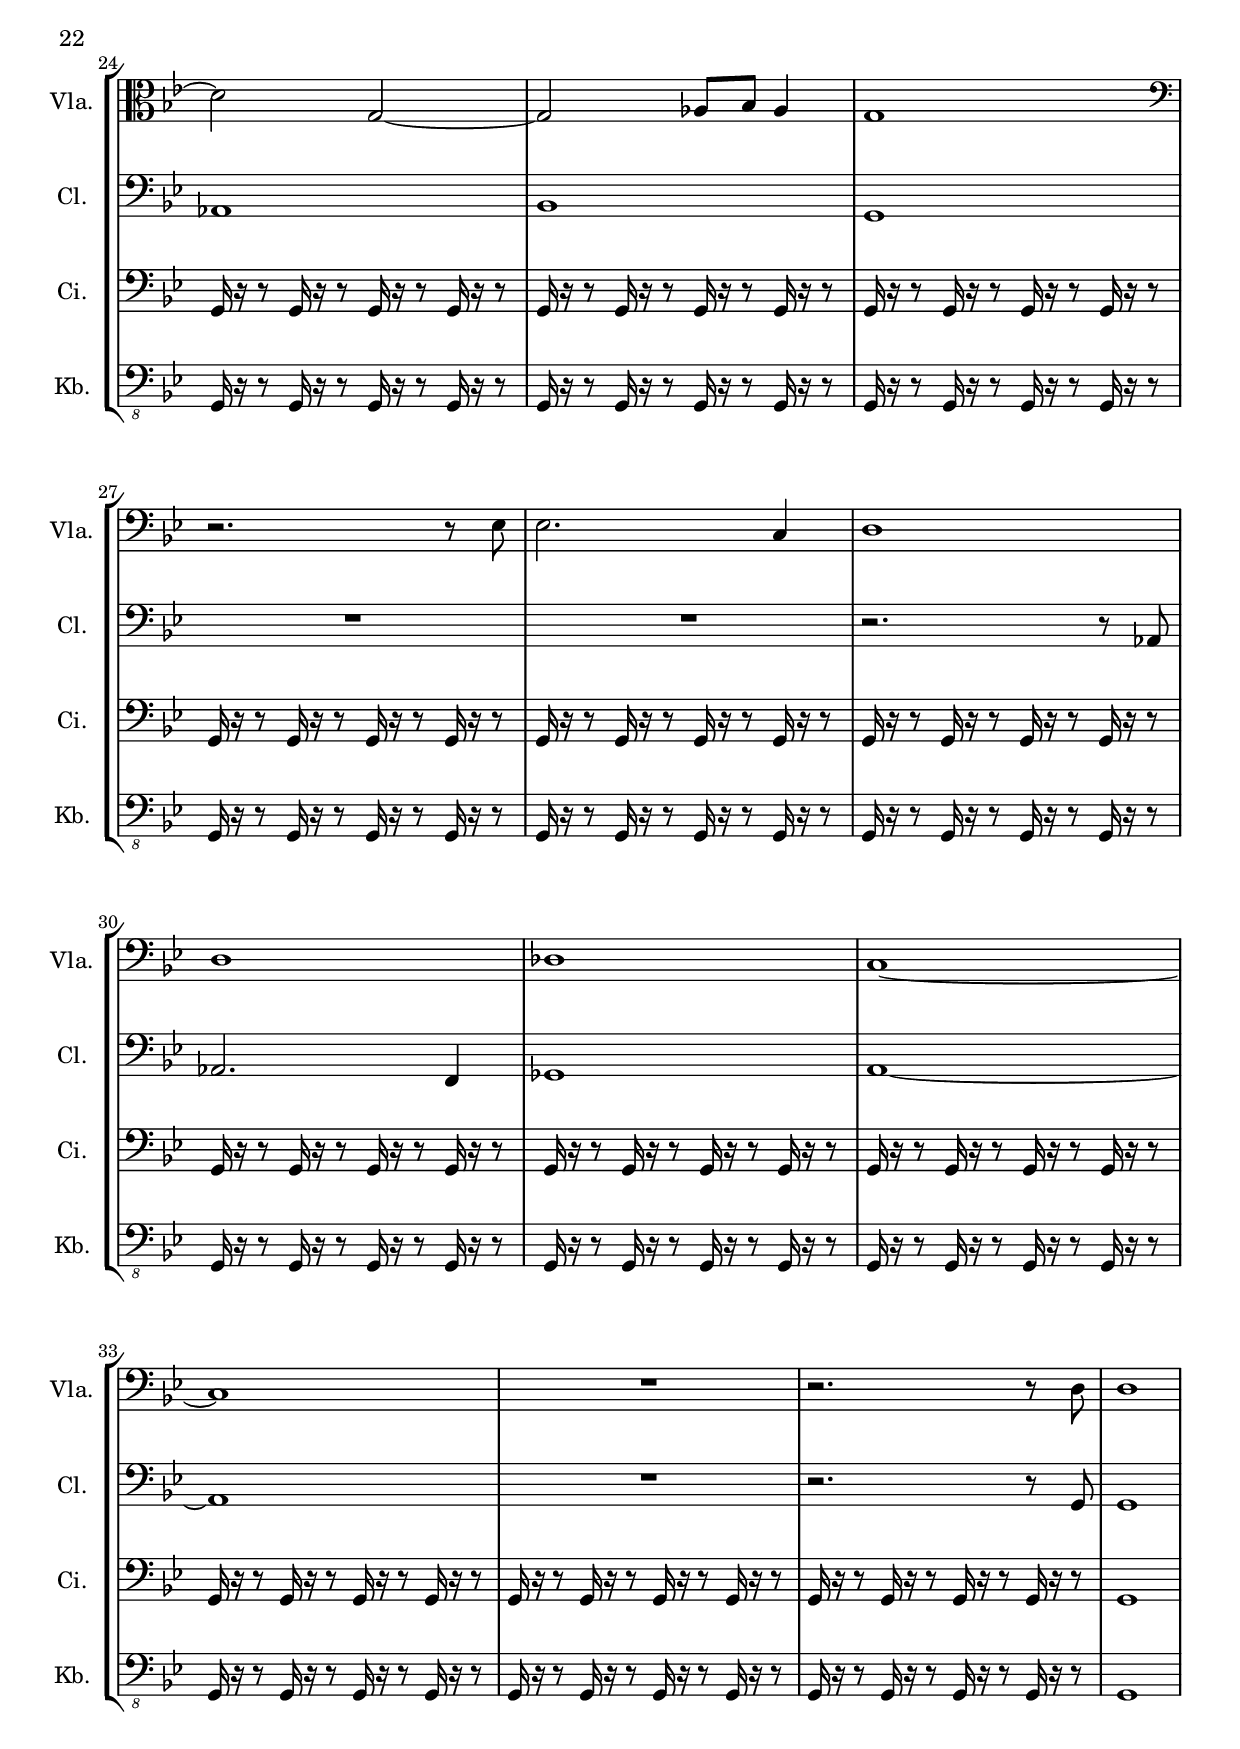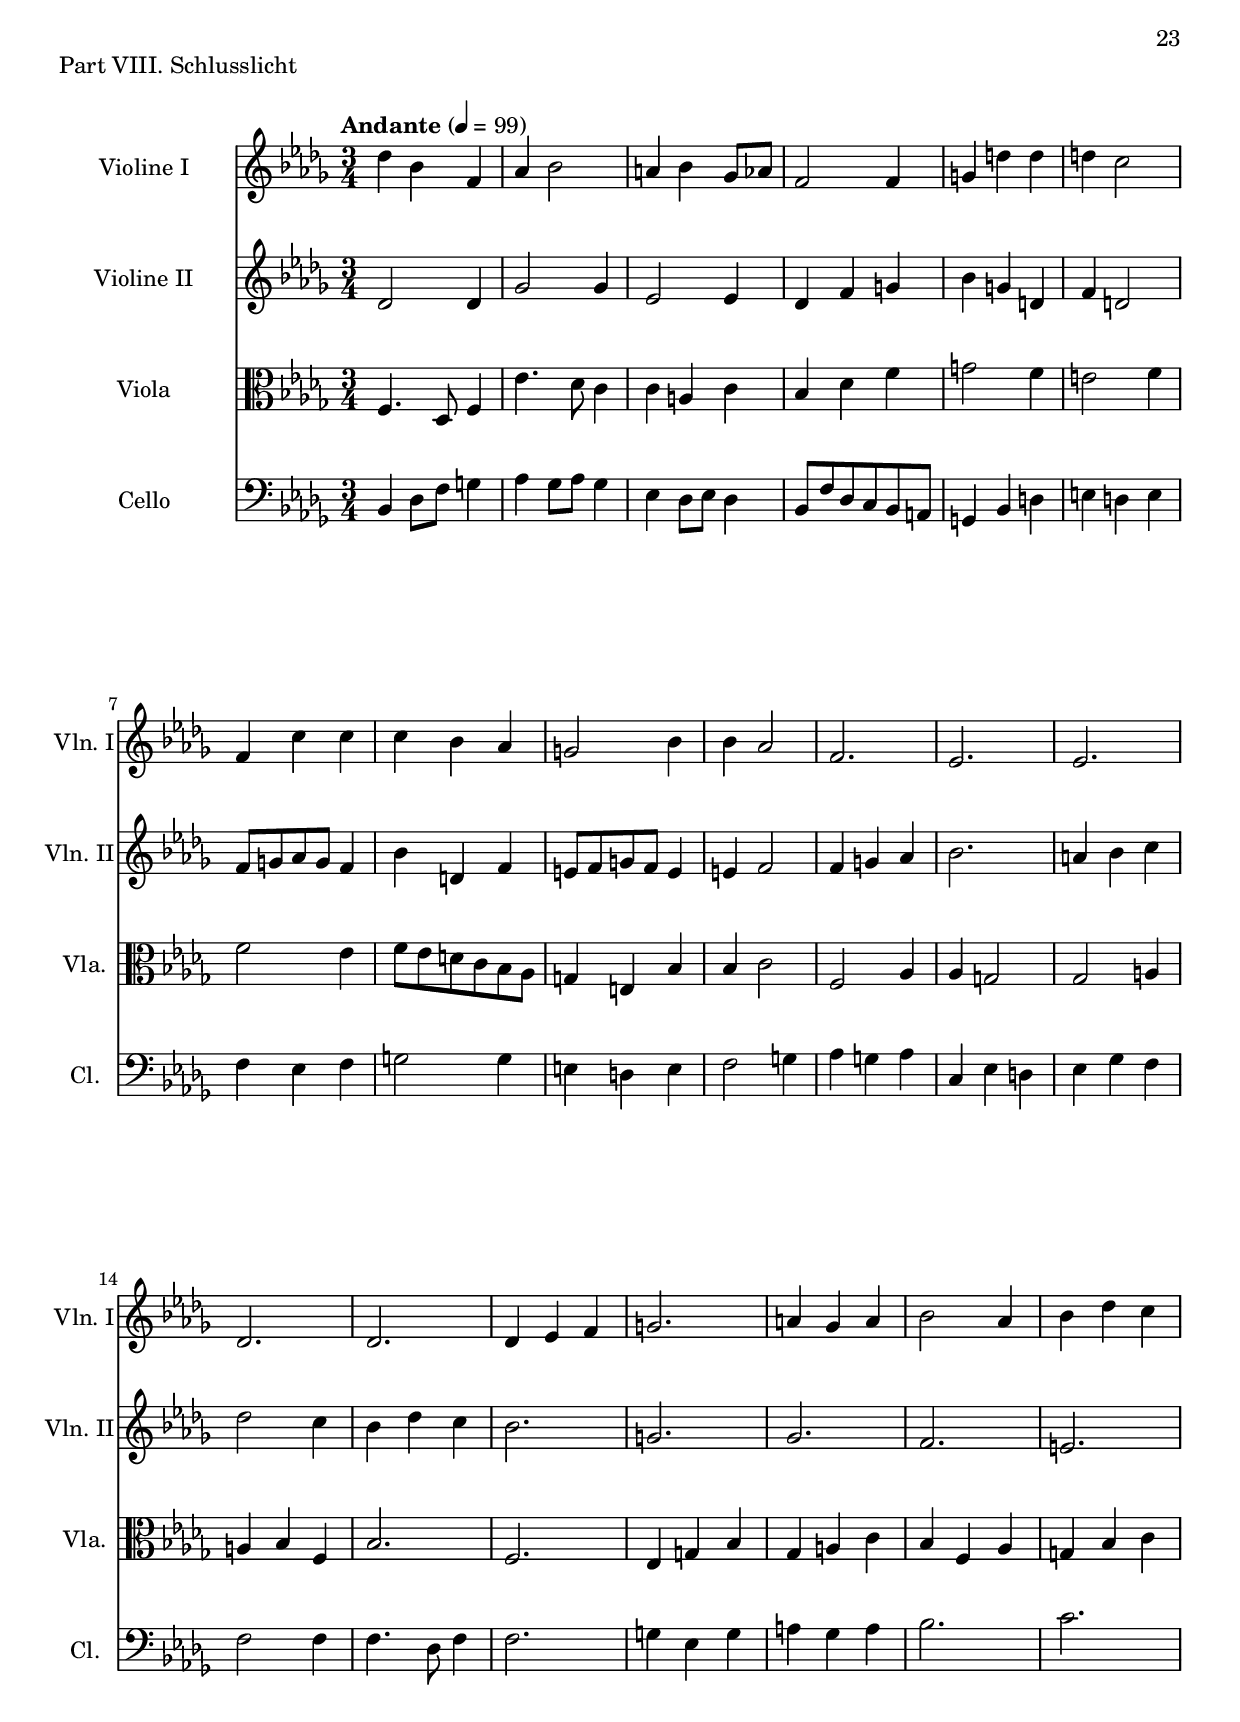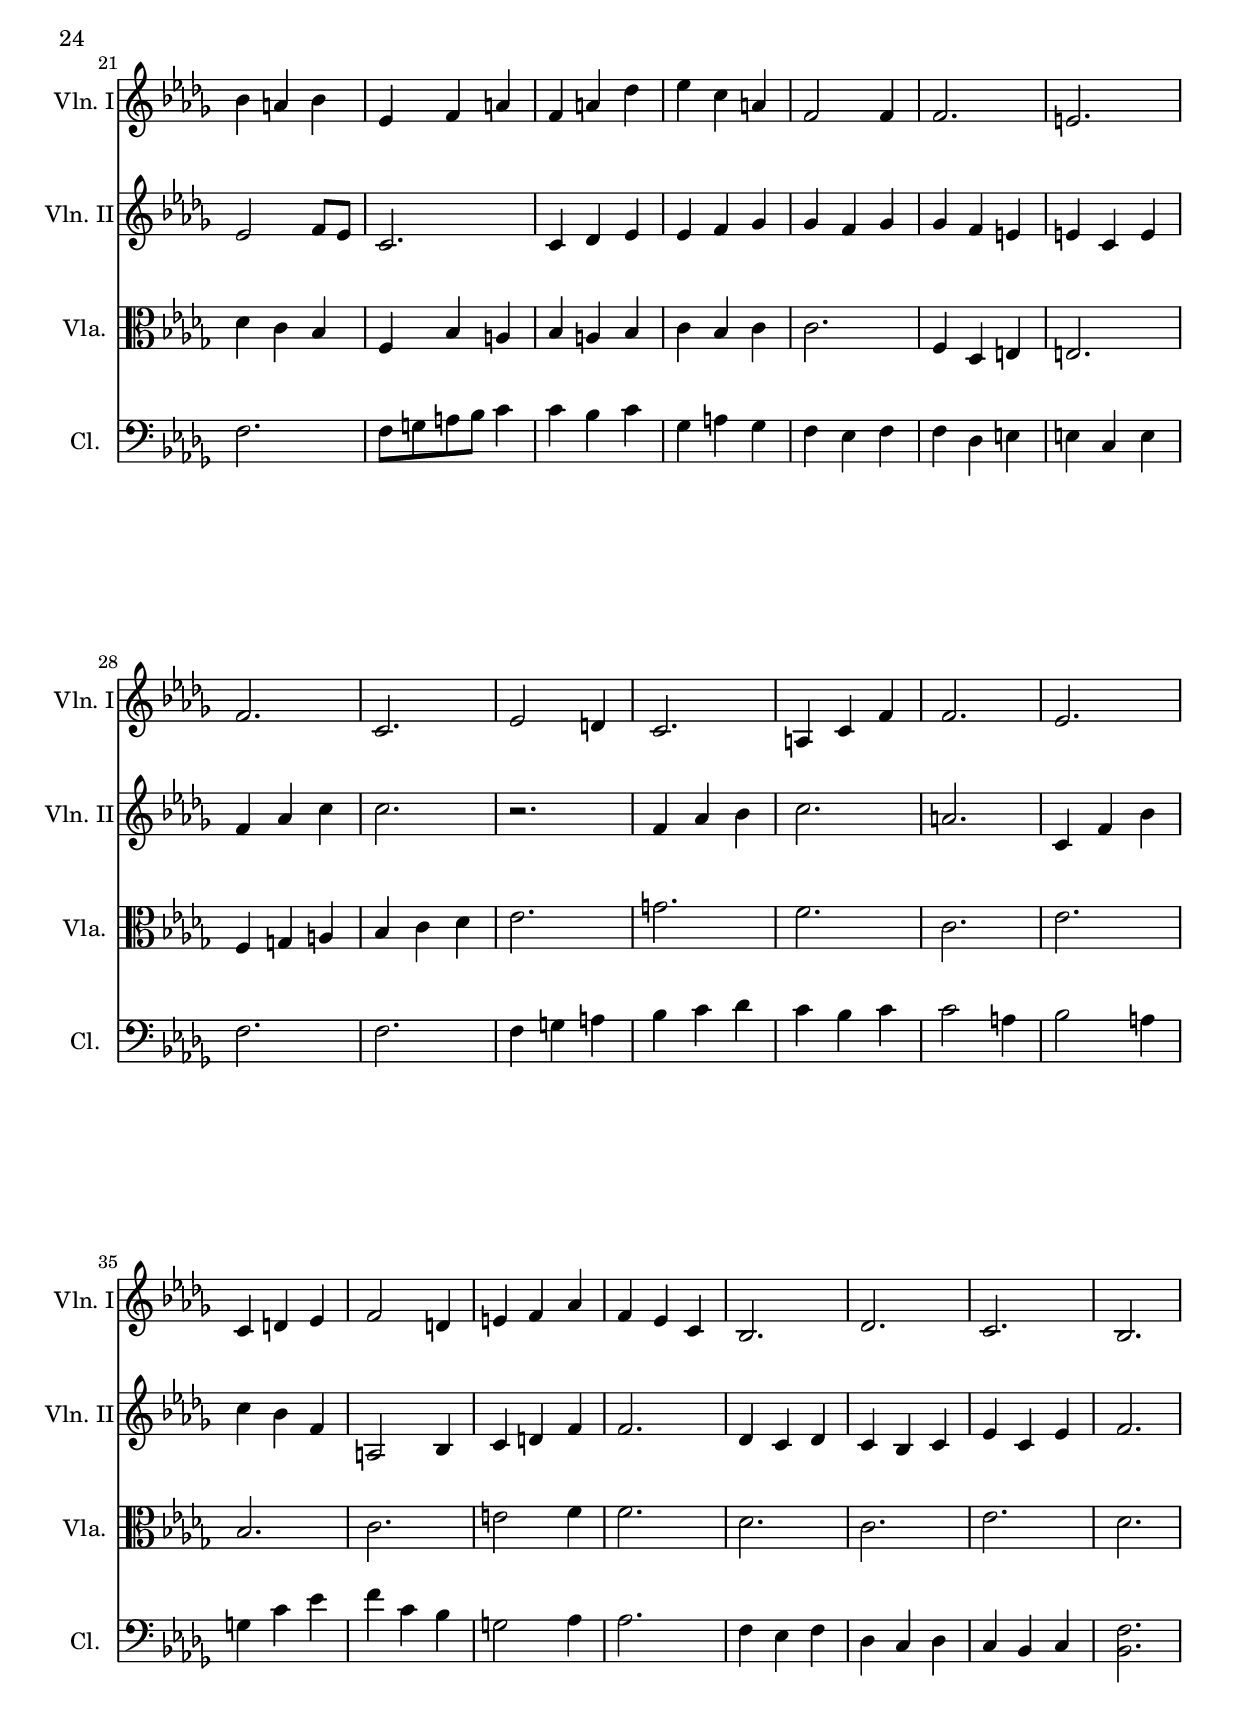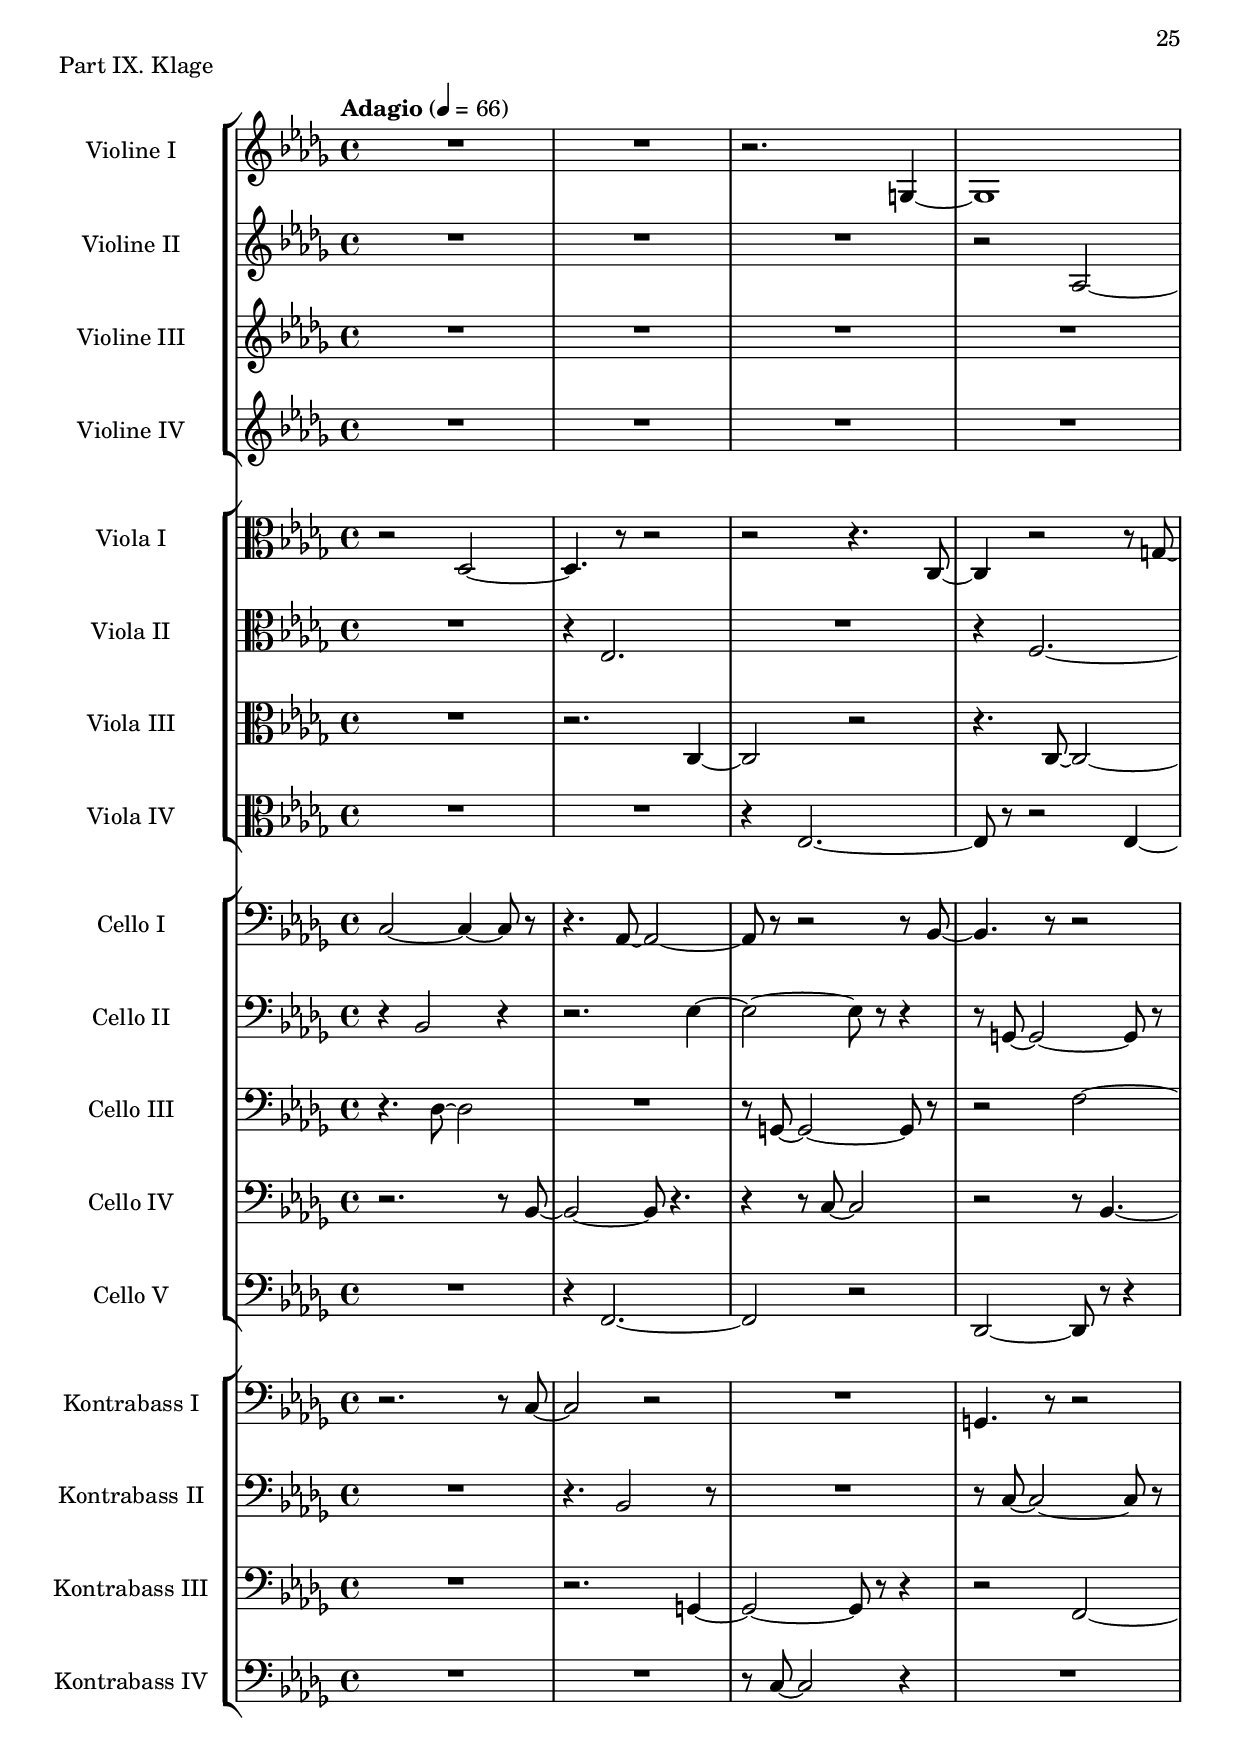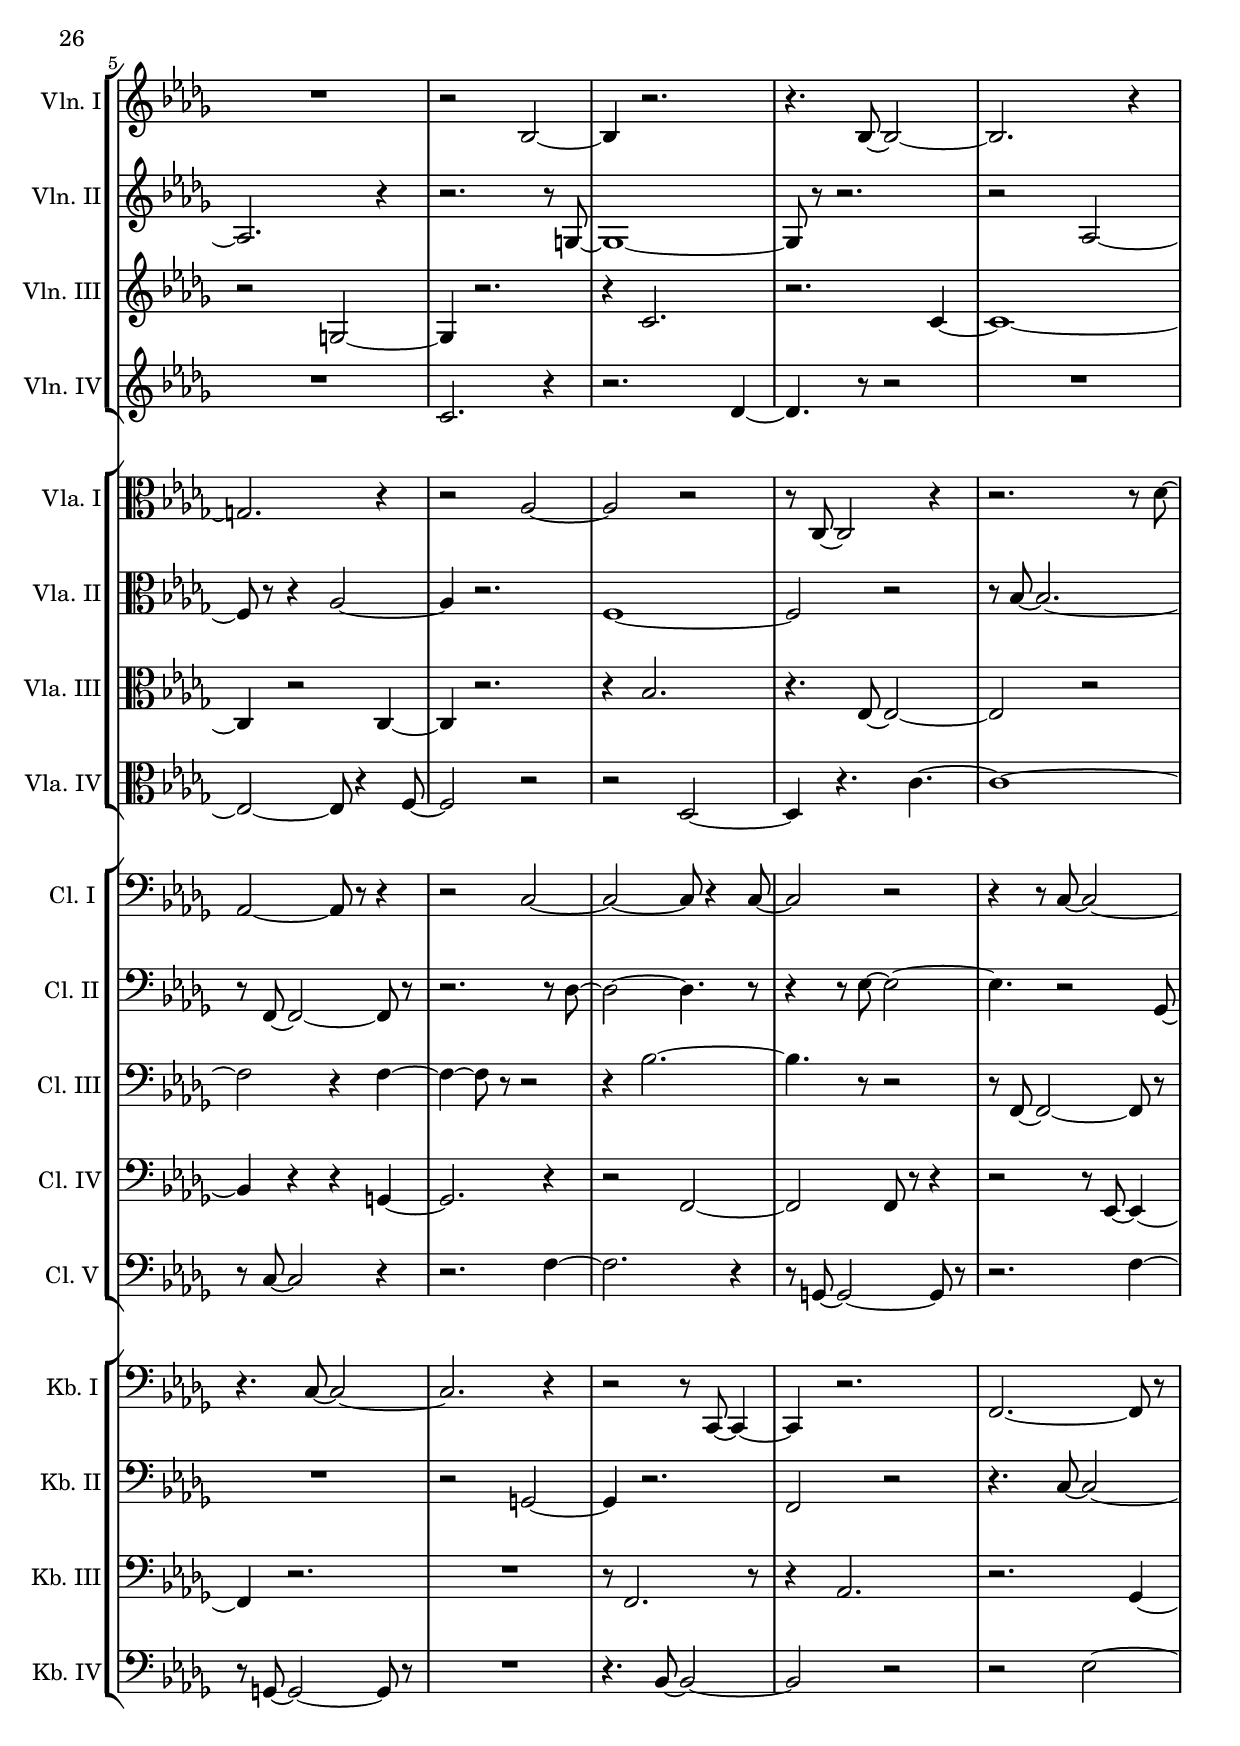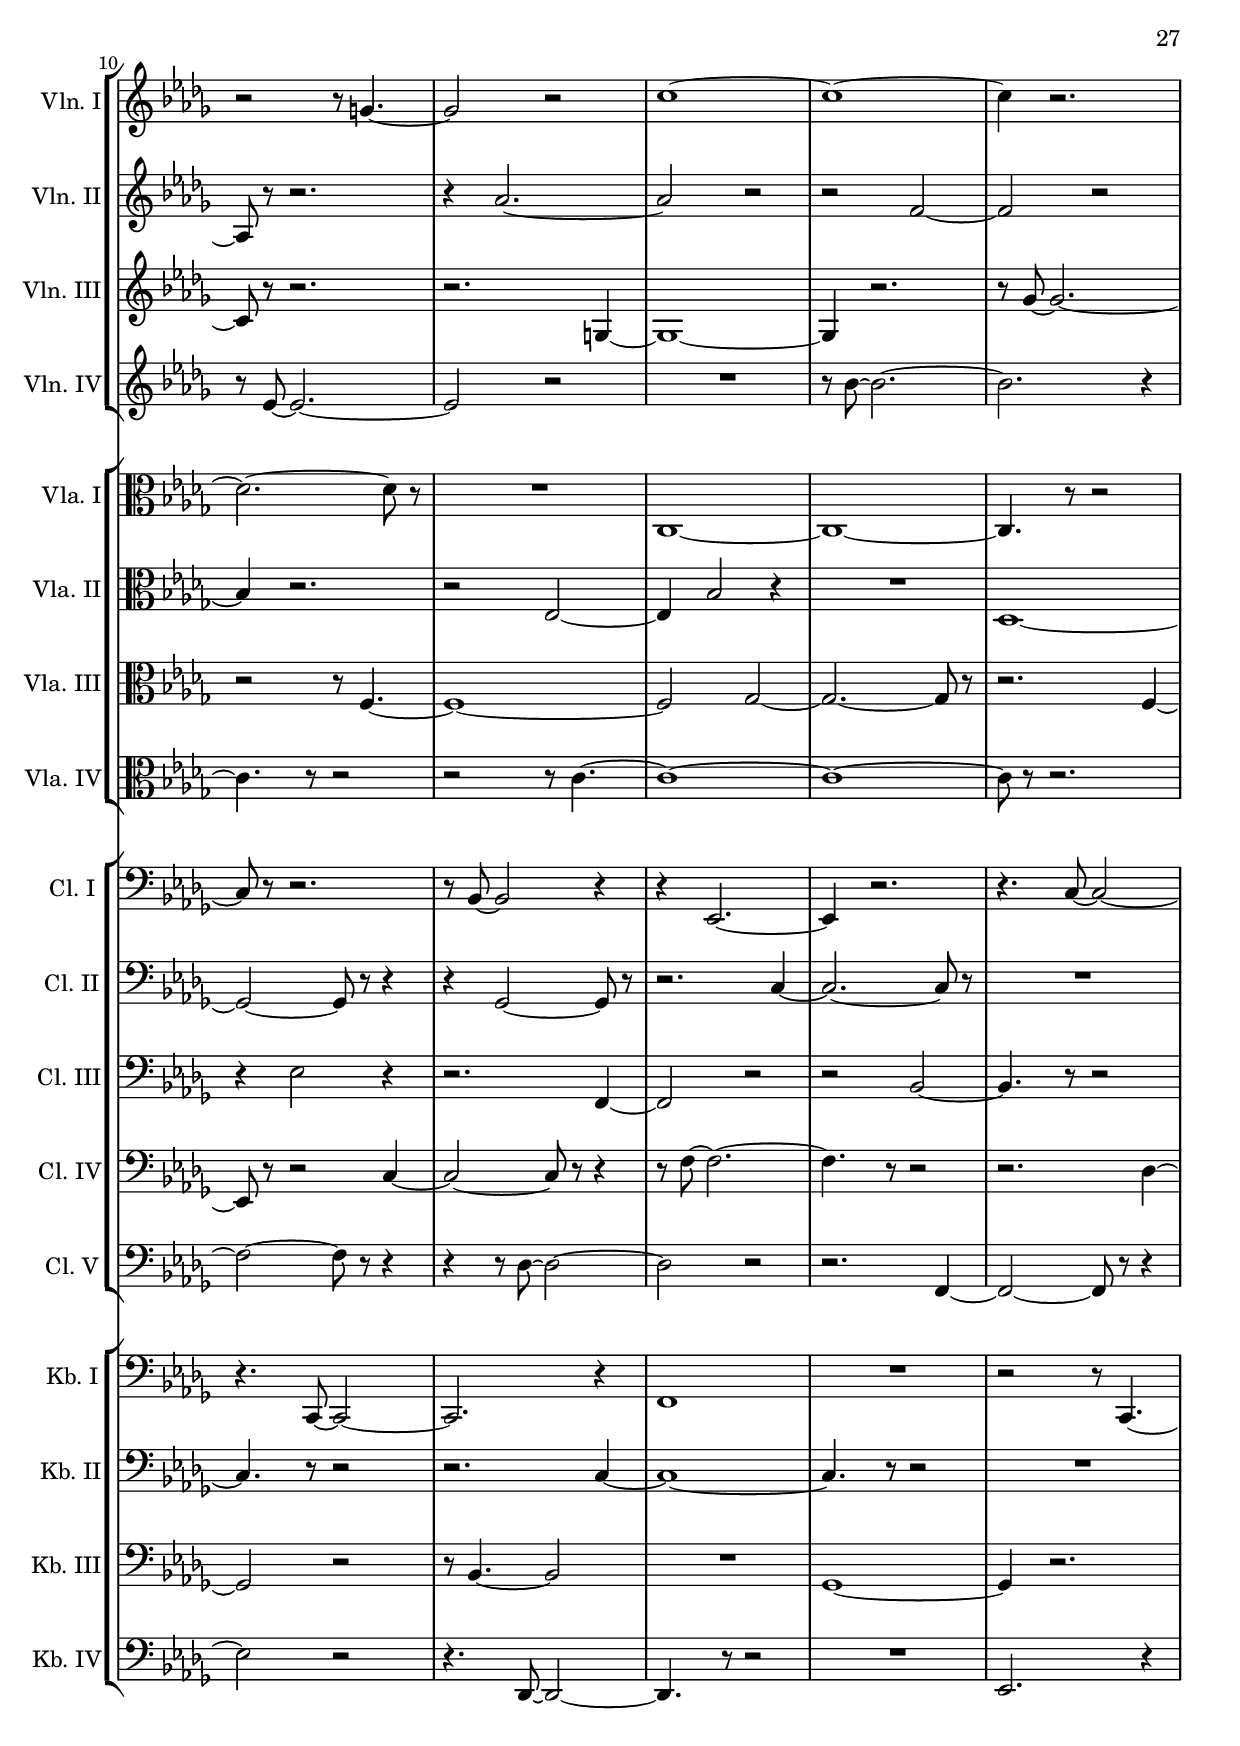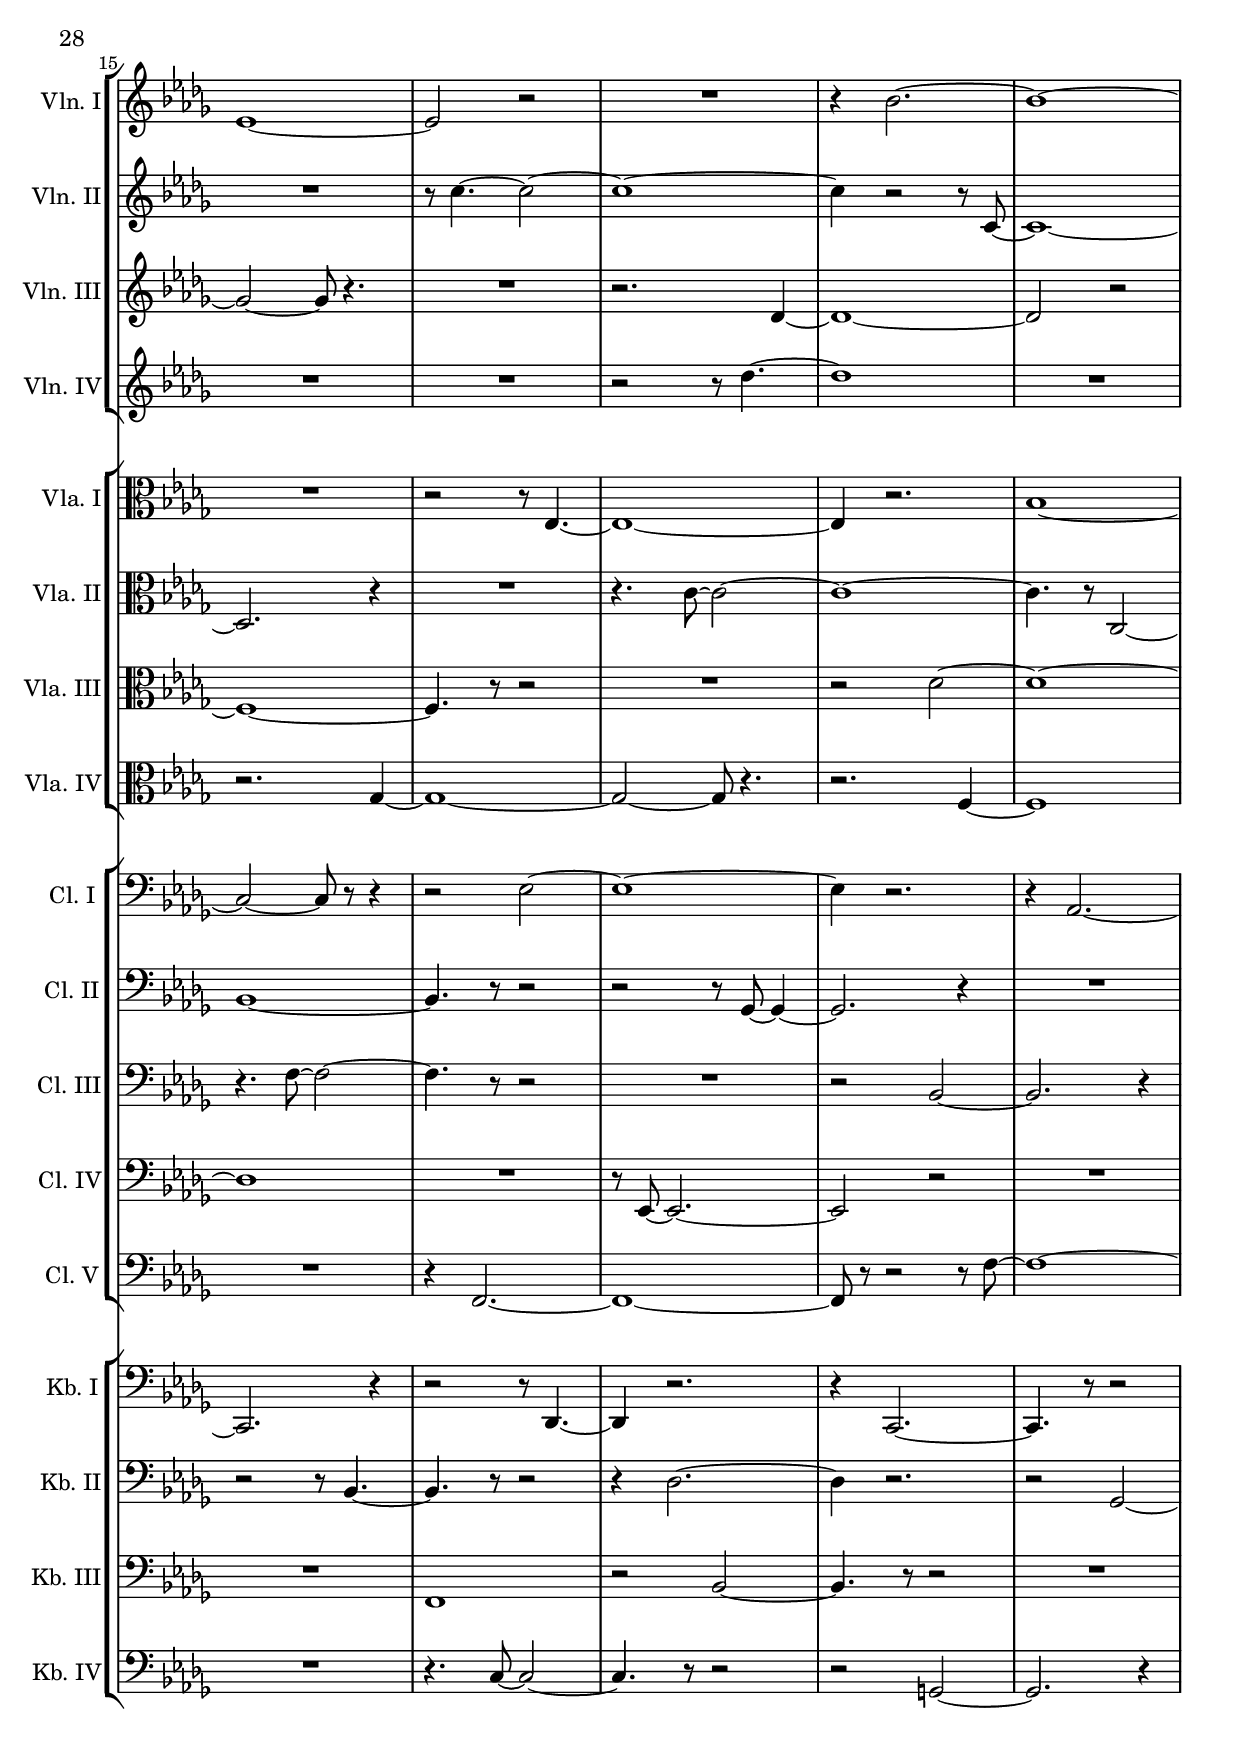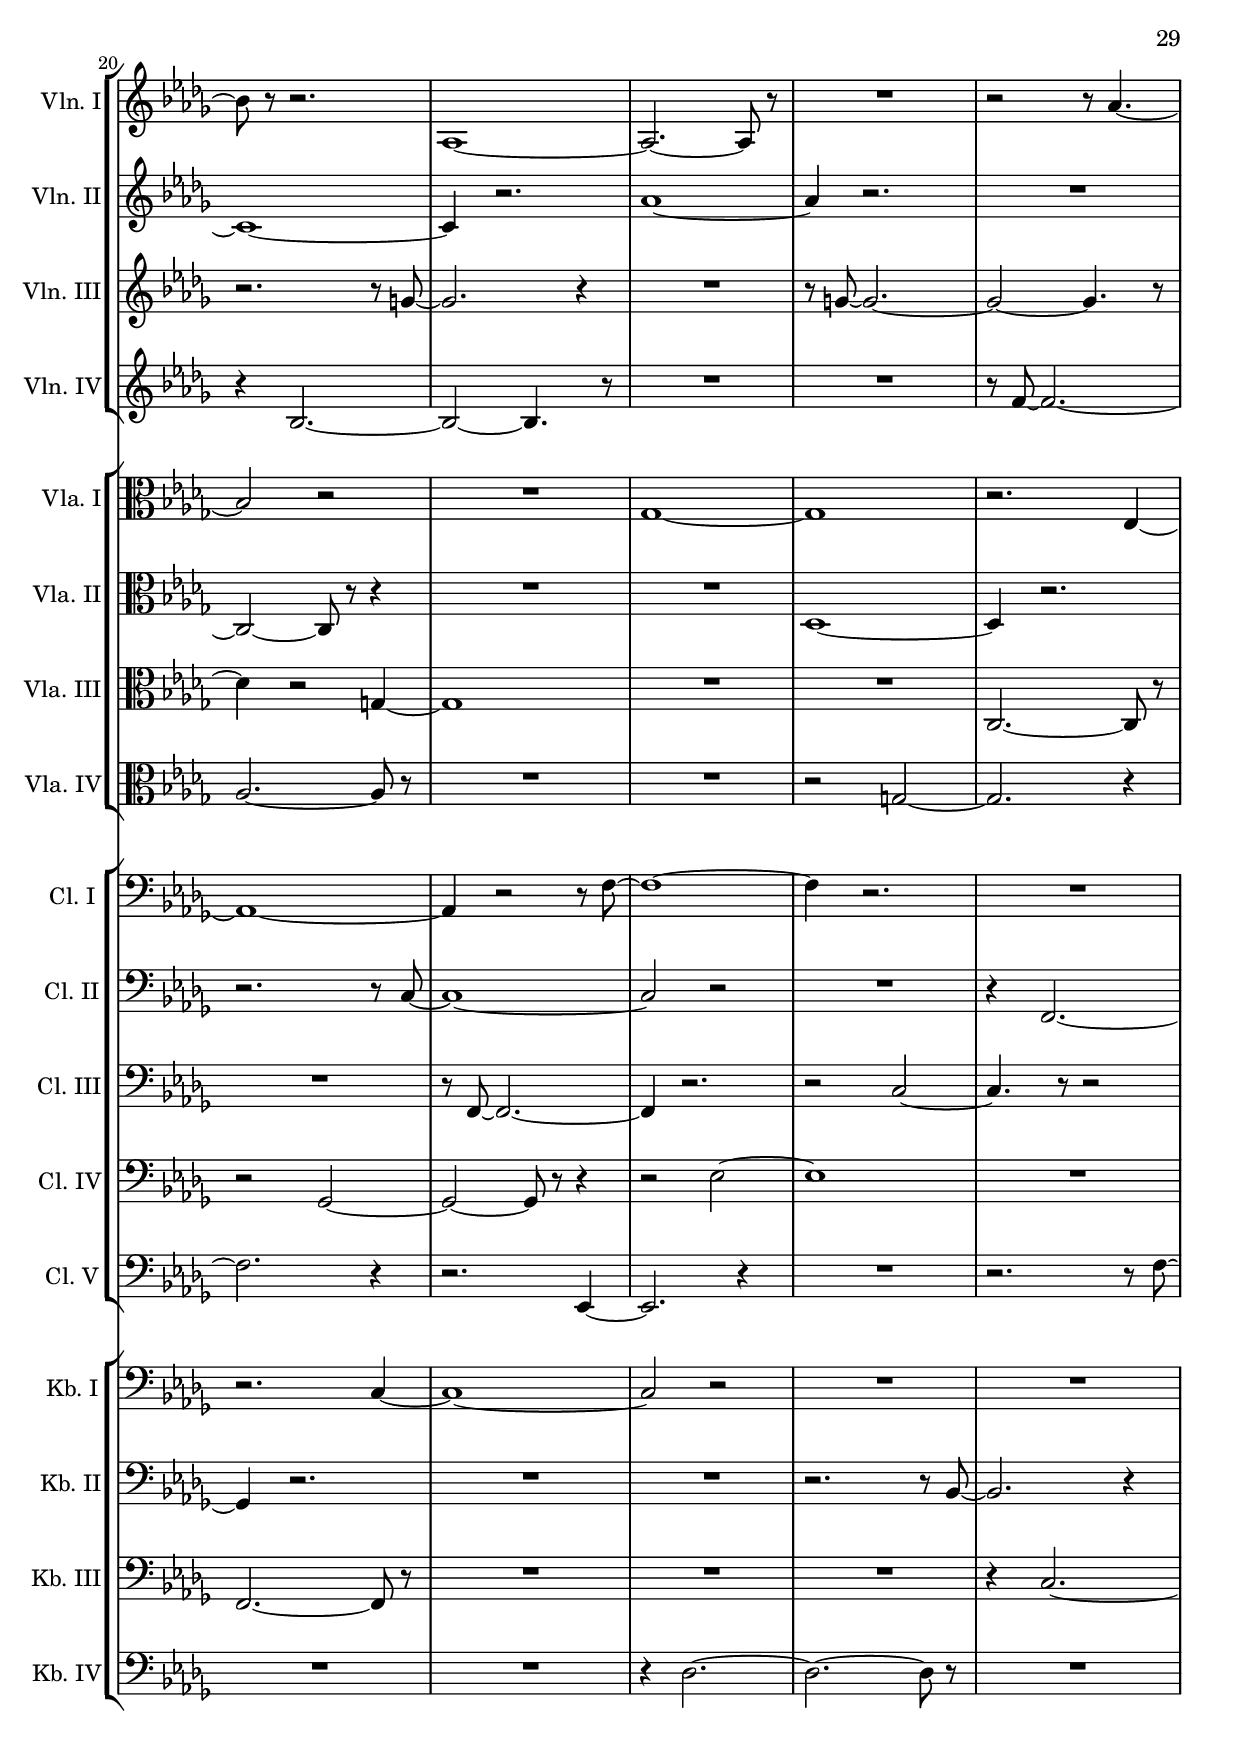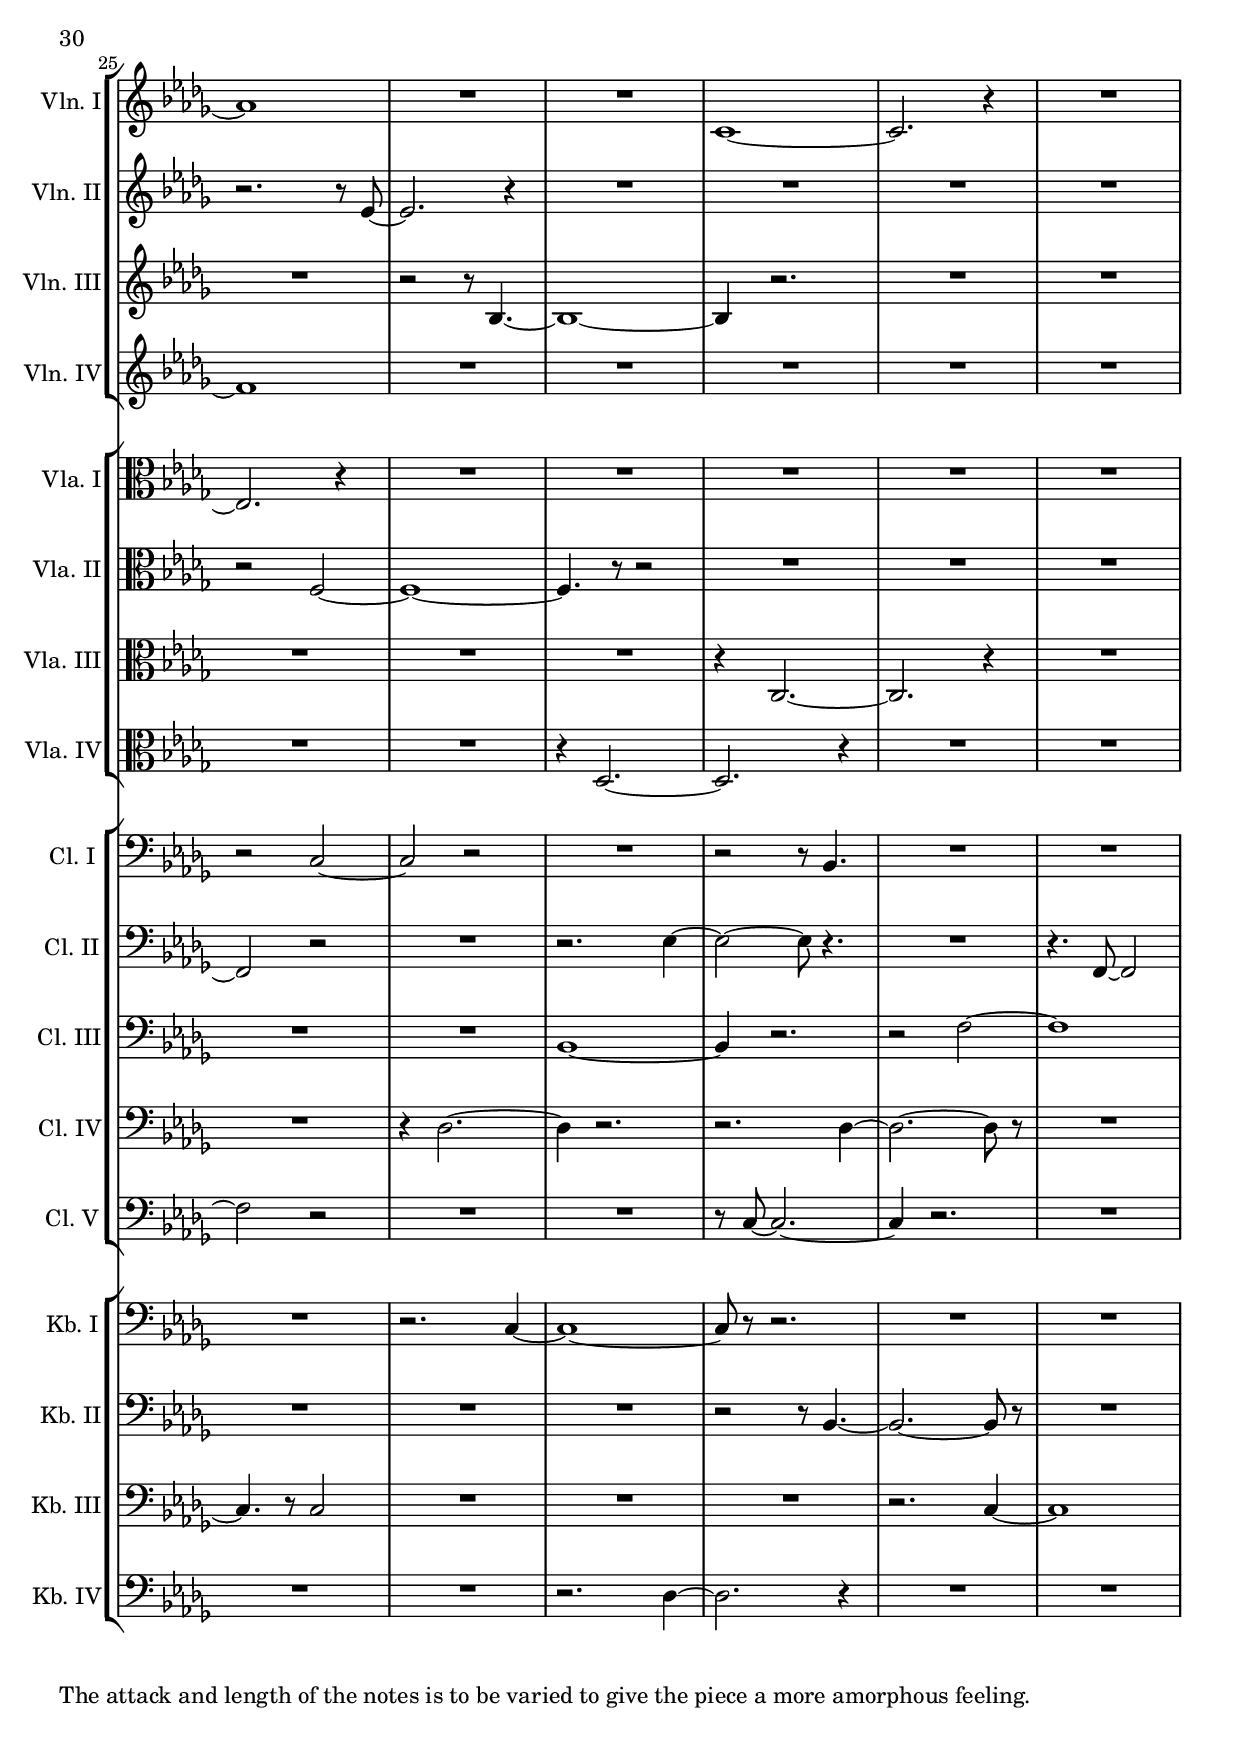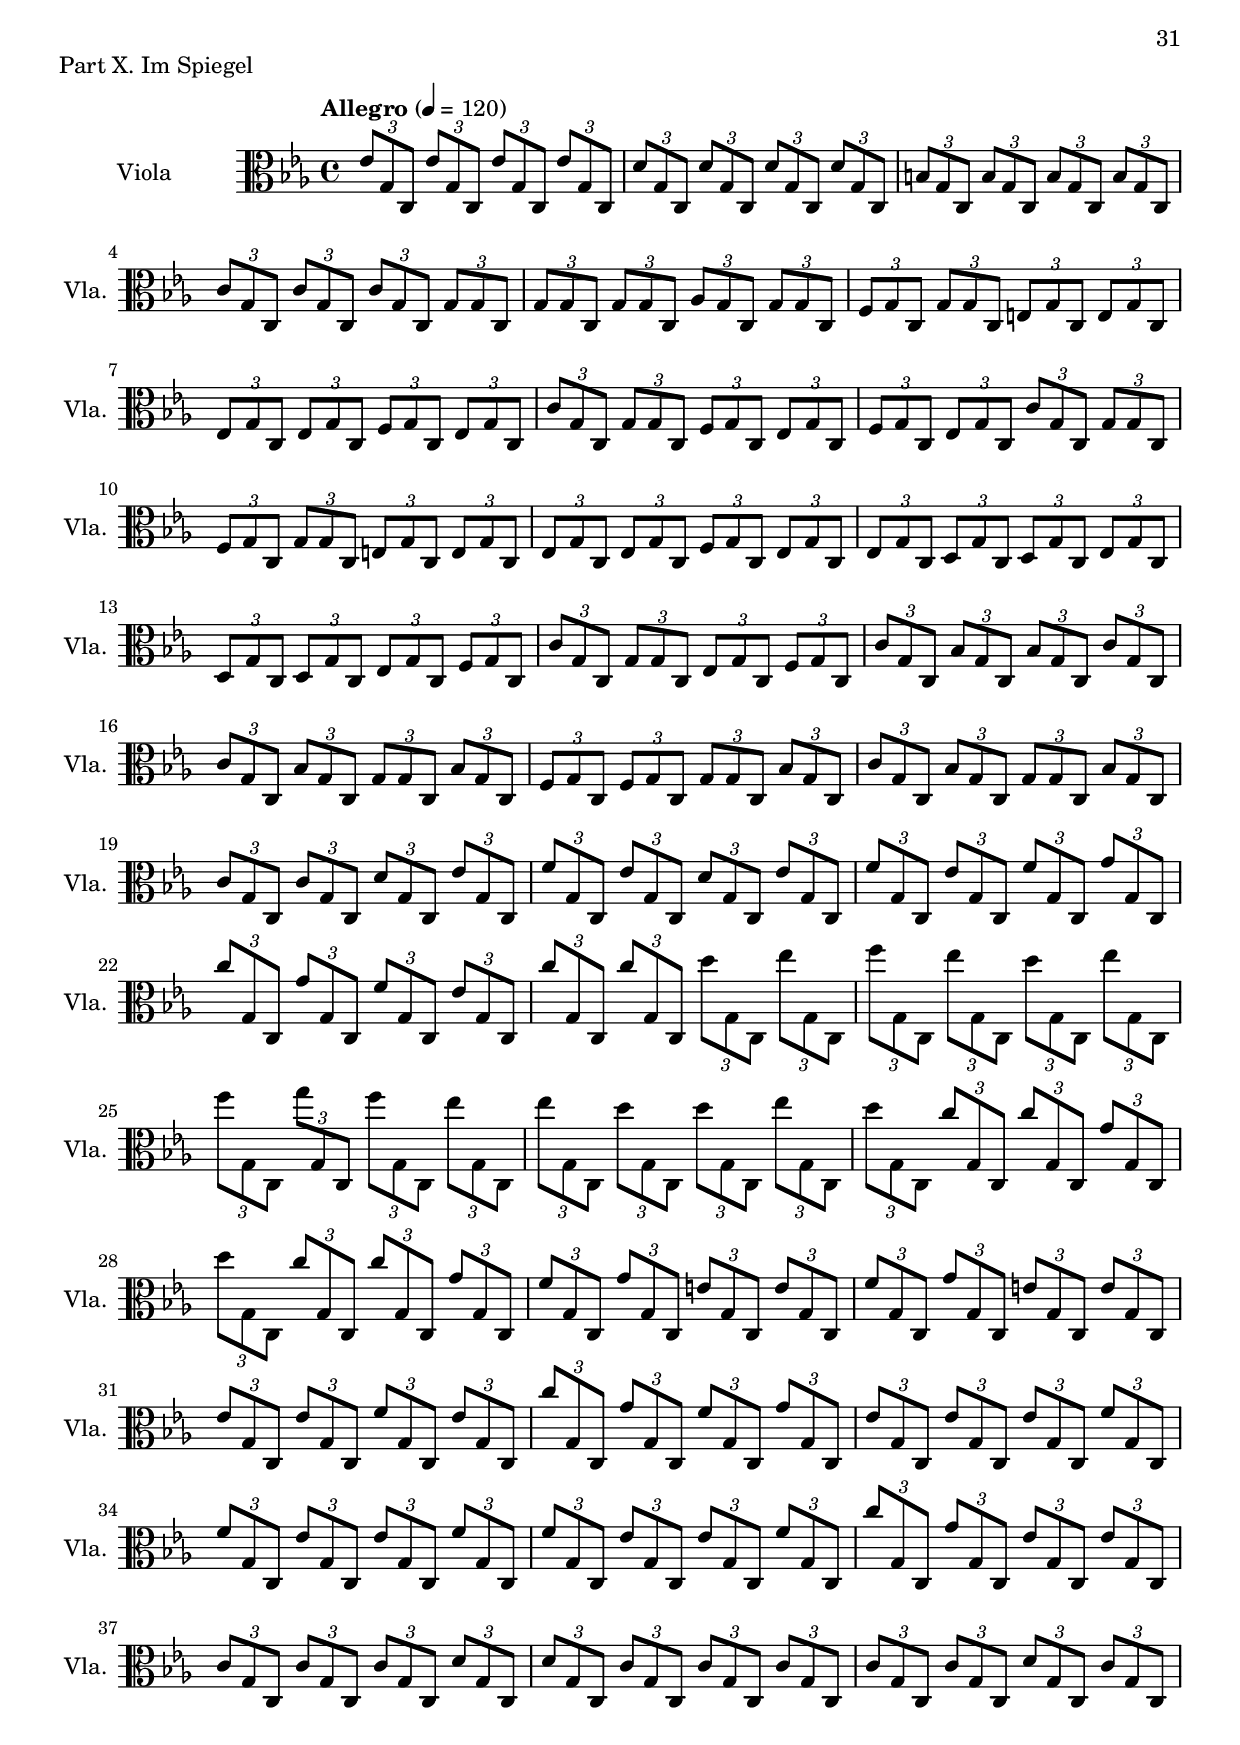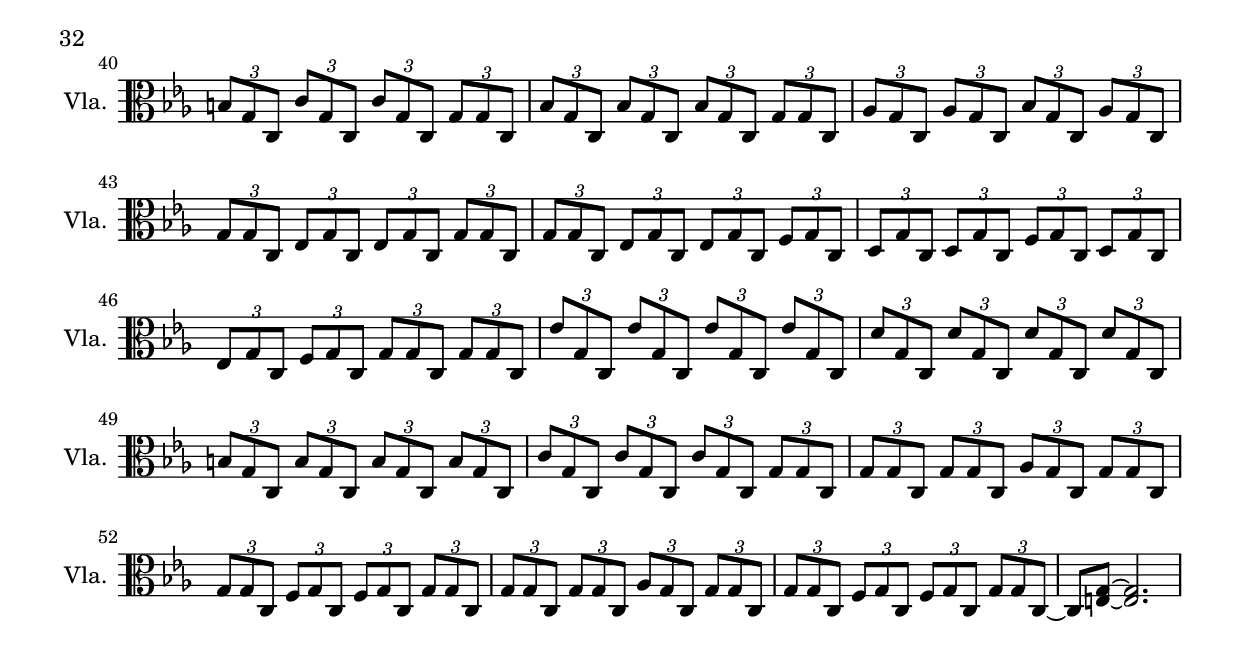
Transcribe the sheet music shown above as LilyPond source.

% Copyright 2020 A. Wendleder

\version "2.20.0"

\header {
	title = "Im Raum"
	composer = "A. Wendleder"
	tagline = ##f
}

\layout {
	indent = 3.0\cm
	short-indent = 1.0\cm
	\context {
		% Remove empty lines
		\Staff \RemoveEmptyStaves
		% Also remove first empty line
		%\override VerticalAxisGroup.remove-first = ##t
	}
}

%{
%}
Flöte = \new Staff
	\with {
		instrumentName = "Flöte"
		shortInstrumentName = "Flt."
	}
	{
		\tempo "Largo" 4 = 42
		\clef G
		\relative f' {
			\key bes \major
			r1
			r
			r
			r
			r8 f c' bes a bes ges as
			f2 es'
			d2 c8 d8 bes4
			c4 bes2.
			f'4\mf f8 f8 f4 f8 f8
			des8 c es c des2
			c4 c8 c8 c4 c8 c8
			bes4 bes8 bes8 bes4 bes8 bes8
			bes'4 bes8 bes8 bes4 bes8 bes8
			bes4 bes8 bes8 bes4 bes8 bes8
			bes4 bes8 bes8 c8 d8 c8 bes8
			bes4 bes8 bes8 c8 des8 c8 bes8
			r8 bes,16 c16 d8 c8 f8 c'16 bes16 a8 bes8
			f4 es f8 es bes'4~
			bes8 r8 bes2~ bes8 a16 bes16
			as2 g
			as4 f es f	
			des es c8 des c bes
			bes4 bes8 bes8 bes4 bes8 bes8
			bes4 bes8 bes8 bes4 bes8 bes8
			bes1
		}
	}

Fagott = \new Staff
		\with {
			instrumentName = "Fagott"
			shortInstrumentName = "Fgt."
		}
		{
			\clef bass
			\relative d' {
			\key bes \major
			<<
			\new Voice {
				\voiceOne
				d1\p des
				d? des
				d? des
				d? des
				d? des
				d? des
				d? des
				d? des
				d?\mf des
				d? des
				d? des
				d? des
				d?
			}
			\new Voice {
				\voiceTwo
				c1 c
				c  c
				c  c
				c  c
				c  c
				c  c
				c  c
				c  c
				c  c
				c  c
				c  c
				c  c
				c
			}
			\new Voice {
				\voiceThree
				bes,1 bes
				bes bes
				bes bes
				bes bes
				bes bes
				bes bes
				bes bes
				bes bes
				bes bes
				bes bes
				bes bes
				bes bes
				bes
			}
			>>
			}
		}


Kontrafagott = \new Staff
		\with {
			instrumentName = "Kontrafagott"
			shortInstrumentName = "Kfgt."
		}
		{
			\clef bass
			\key bes \major
				r4\p f8 f8 r4 f8 f8
				r4 f8 f8 r4 f8 f8
				r4 f8 f8 r4 f8 f8
				r4 f8 f8 r4 f8 f8
				r4 f8 f8 r4 f8 f8
				r4 f8 f8 r4 f8 f8
				r4 f8 f8 r4 f8 f8
				r4 f8 f8 r4 f8 f8
				r4\mf f8 f8 r4 f8 f8
				r4 f8 f8 r4 f8 f8	% 10
				r4 f8 f8 r4 f8 f8
				r4 f8 f8 r4 f8 f8
				r4 f8 f8 r4 f8 f8
				r4 f8 f8 r4 f8 f8
				r4 f8 f8 r4 f8 f8
				r4 f8 f8 r4 f8 f8
				r4 f8 f8 r4 f8 f8
				r4 f8 f8 r4 f8 f8
				r4 f8 f8 r4 f8 f8
				r4 f8 f8 r4 f8 f8	% 20
				r4 f8 f8 r4 f8 f8
				r4 f8 f8 r4 f8 f8
				r4 f8 f8 r4 f8 f8
				r4 f8 f8 r4 f8 f8
				bes,1
		}

Posaune = \new Staff
		\with {
			instrumentName = "Posaune"
			shortInstrumentName = "Pos."
		}
		{
			\clef tenor
			\relative bes {
			\key bes \major
				r1\mp
				r
				r
				r4 f2~ f8 es16 f16
				d2 des2~
				des8 c es des c2
				r8 bes' c bes d2
				r8 bes c bes bes2
				f4\mf f8 f8 f4 f8 f8
				f4 es4 des8 es c des
				bes4 bes8 bes8 bes4 bes8 bes8
				bes4 bes8 bes8 bes4 bes8 bes8
				bes'4 bes8 bes8 bes4 bes8 bes8
				bes4 bes8 bes8 bes4 bes8 bes8
				bes4 bes8 bes8 bes4 bes8 bes8
				bes4 bes8 bes8 bes4 bes8 bes8
				c8 d c bes bes4 r
				r8 bes16 c des8 bes f'4 es16 f es8
				d2 des2
				r4 es2 des16 es16 des8
				c4 bes16 c16 bes8~ bes4 bes16 c16 bes8
				des4 des16 es16 des8 es2
				\clef G
				d2 e2
				ges2 as2
				bes1

			}
		}

Pauken =
	\new Staff
		\with {
			instrumentName = "Pauken"
			shortInstrumentName = "Pk."
		}
		{
			\key bes \major
			\clef bass
				r4\p f8 f8 r4 f8 f8
				r4 f8 f8 r4 f8 f8
				r4 f8 f8 r4 f8 f8
				r4 f8 f8 r4 f8 f8
				r4 f8 f8 r4 f8 f8
				r4 f8 f8 r4 f8 f8
				r4 f8 f8 r4 f8 f8
				r4 f8 f8 r4 f8 f8
				r4\mf f8 f8 r4 f8 f8
				r4 f8 f8 r4 f8 f8
				r4 f8 f8 r4 f8 f8
				r4 f8 f8 r4 f8 f8
				r4 f8 f8 r4 f8 f8
				r4 f8 f8 r4 f8 f8
				r4 f8 f8 r4 f8 f8
				r4 f8 f8 r4 f8 f8
				r4 f8 f8 r4 f8 f8
				r4 f8 f8 r4 f8 f8
				r4 f8 f8 r4 f8 f8
				r4 f8 f8 r4 f8 f8
				r4 f8 f8 r4 f8 f8
				r4 f8 f8 r4 f8 f8
				r4 f8 f8 r4 f8 f8
				r4 f8 f8 r4 f8 f8
				bes1
		}

Violine = \new Staff
		\with {
			instrumentName = "Violine"
			shortInstrumentName = "Vln."
		}
		{
			\clef G
			\relative f' {
				\key bes \major
				r1
				r
				r
				r
				r
				r
				r
				r
				r8 f\mf c' bes a bes ges as
				f4 es ges es

				c8 d c bes bes2
				c8 des c bes bes2
				r8 f' c'4 bes8 d4.
				f4 des bes des
				c8 d c bes bes2
				c8 des c bes bes2
				d8 bes d bes d bes d bes
				des bes des bes des bes des bes
				bes bes bes bes bes bes bes bes
				bes bes bes bes bes bes bes bes

				bes bes bes bes bes bes bes bes
				bes, bes bes bes bes bes bes bes
				bes bes bes bes bes bes bes bes
				bes bes bes bes bes bes bes bes
				bes1
			}
		}

Viola = \new Staff
		\with {
			instrumentName = "Viola"
			shortInstrumentName = "Vla."
		}
		{
			\clef C
			\relative f' {
				\key bes \major
				r1
				r
				r
				r
				r
				r
				r
				r
				r8 f\mf c' bes a bes ges as
				f4 es ges es

				c8 d c bes bes2
				c8 des c bes bes2
				r4 f'8 f8 r4 f8 f8
				r4 f8 f8 r4 f8 f8
				r4 f8 f8 r4 f8 f8
				r4 f8 f8 r4 f8 f8
				d'8 bes d bes d bes d bes
				des bes des bes des bes des bes
				bes bes bes bes bes bes bes bes
				bes bes bes bes bes bes bes bes

				bes, bes bes bes bes bes bes bes
				bes bes bes bes bes bes bes bes
				bes bes bes bes bes bes bes bes
				bes bes bes bes bes bes bes bes
				bes1
			}
		}

Cello = \new Staff
		\with {
			instrumentName = "Cello"
			shortInstrumentName = "Cl."
		}
		{
			\clef bass
			\relative f {
				\key bes \major
				r1
				r
				r
				r
				r
				r
				r
				r
				r8 f\mf c' bes a bes ges as
				f4 es ges es

				c8 d c bes bes2
				c8 des c bes bes2
				r4 f'8 f8 r4 f8 f8
				r4 f8 f8 r4 f8 f8
				r8 f,8 c'4 bes8 d4. 
				f4 des bes des
				d'4 d8 d8 d4 d8 d8
				r4 f,2~ f8 es16 f16
				d2 des2~
				des8 c es des c2

				bes4 bes8 bes8 bes4 bes8 bes8
				bes4 bes8 bes8 bes4 bes8 bes8
				bes4 bes8 bes8 bes4 bes8 bes8
				bes4 bes8 bes8 bes4 bes8 bes8
				bes1
			}
		}

Kontrabass = \new Staff
		\with {
			instrumentName = "Kontrabass"
			shortInstrumentName = "Kb."
		}
		{
			\clef bass
			\relative f {
				\key bes \major
				r1
				r
				r
				r
				r
				r
				r
				r
				r8 f\mf c' bes a bes ges as
				f4 es ges es

				c8 d c bes bes2
				c8 des c bes bes2
				r8 f8 c'2.
				r8 f,8 bes2.
				r8 f8 c'4 bes8 d4.
				f4 des ges, des'
				d4 d8 d8 d4 d8 d8
				r4 f,2~ f8 es16 f16
				d2 des2~
				des8 c es des c2

				bes8 bes bes bes bes bes bes bes	
				bes8 bes bes bes bes bes bes bes	
				bes8 bes bes bes bes bes bes bes	
				bes8 bes bes bes bes bes bes bes	
				bes1
			}
		}


\score {
	\header {
		piece = "Part I. Unendliche Weiten"
	}
	<<
		\Flöte
		\new StaffGroup <<
			\Fagott
			\Kontrafagott
		>>
		\Posaune
		\Pauken
		\new StaffGroup <<
			\Violine
			\Viola
			\Cello
			\Kontrabass
		>>
	>>
}


\pageBreak
Englischhorn = \new Staff
	\with {
		instrumentName = "Englischhorn"
		shortInstrumentName = "Eh."
	}
	{
		\tempo "Andante" 4 = 100
		\clef G
		\relative bes {
			r1
			r
			es4\mf c2 b4~
			b4 bes2 a4~
			a4 as2 b4
			a4 c2 b4~
			b4 bes2 c4~
			c4 a2 bes4~
			bes4 as2 a4~
			a4 g2.
			g4 g2.
			g1
			g1~
			g1
		}
	}

Horn = \new Staff
	\with {
		instrumentName = "Horn in F"
		shortInstrumentName = "Ho. F"
	}
	{
		\clef G
		\transpose f c {
		\relative c' {
			c2\mf r2
			c4 g' f as~
			as1
			as2 g
			ges f~
			f r4 e
			ges4 f g2~
			g2. es4
			f4 e ges2~
			ges2. d4
			e4 es f2~
			f1
			es~
			es
		}
		}
	}

Trompete = \new Staff
	\with {
		instrumentName = "Trompete"
		shortInstrumentName = "Tr."
	}
		{
		\clef bass
		\relative bes {
			r1
			r
			r
			g4\mf g2 g4~
			g4 g2.
			ges4 as2.
			ges4 g2.
			ges4 g2 f4~
			f4 e2.
			es1
			d
			des
			c~
			c
		}
	}

Posaune = \new Staff
	\with {
		instrumentName = "Posaune"
		shortInstrumentName = "Pos."
	}
	{
		\clef tenor
		\relative bes {
			f4\mf c' bes des~
			des1
			r2 c
			b bes
			des4 b d2~
			d r
			b4 bes4 c2~
			c1
			a4 as4 b2~
			b1
			ges4 f4 g2~
			g1
			g1~
			g1			
		}
	}

Tuba = \new Staff
	\with {
		instrumentName = "Tuba in F"
		shortInstrumentName = "Tu. F"
	}
	{
		\clef bass
		\transpose f c {
		\relative c {
			r
			r
			r
			r
			r
			r
			c2.\mf c4
			c2 c2
			c1
			c1
			c1
			c1
			c1~
			c1
		}
		}
	}


\score {
	\header {
		piece = "Part II. Abwärts"
	}
	<<
	\Englischhorn
	\Horn
	\Trompete
	\Posaune
	\Tuba
	>>
}


\pageBreak
Horn = \new Staff
	\with {
		instrumentName = "Horn"
		shortInstrumentName = "Ho."
	}
	{
		\tempo "Adagio" 4 = 66
		\clef G
		\transpose f c {
		\relative c''' {
			r1 r r r
			b\p a
			b a
			b\mp a 
			b a
			b\mf a
			b a
			b\f a
			b a
			b a
			b a
			b a
			b a
			b a
			b a
			r r r r
		}
		}
	}

Trompete = \new Staff
	\with {
		instrumentName = "Trompete"
		shortInstrumentName = "Tr."
	}
		{
		\clef G
		\relative c'' {
			r1 r r r
			r  r r r
			r  r r r

			r4 g2 fis4~
			fis4 fis2 f4~
			f4 f2 fis4~
			fis4 fis2 g4~

			g4 g2 fis4~
			fis4 fis2 f4~
			f4 f2 fis4~
			fis4 fis2 g4~

			g4 g2 fis4~
			fis4 fis2 f4~
			f4 f2 fis4~
			fis4 fis2 g4~

			g4 g2 fis4~
			fis4 fis2 f4~
			f4 f2 fis4~
			fis4 fis2 fis4

			r1 r r r r r r r
		}
	}

Posaune = \new Staff
	\with {
		instrumentName = "Posaune"
		shortInstrumentName = "Pos."
	}
	{
		\clef tenor
		\relative c'' {
		%\key bes \major
			r1 r r r r r r r
			dis2\mp dis d d dis cis d d
			dis dis d d dis cis d d
			dis dis d d dis cis d d
			dis dis d d dis cis d d
			dis dis d d dis cis d d
			dis dis d d
			dis dis d d
			r1 r r r
		}
	}

Tuba = \new Staff
	\with {
		instrumentName = "Tuba"
		shortInstrumentName = "Tu."
	}
	{
		\clef bass
		\relative c, {
			c2\pp es des a' bes ges e g
			c,\p  es des a' bes ges e g
			c,\mp es des a' bes ges e g
			c,\mf es des a' bes ges e g
			c,\f  es des a' bes ges e g
			c,    es des a' bes ges e g
			c,    es des a' bes ges e g
			c,    es des a'
			c,    es des a'
			r1 r r r
		}
	}

Viola = \new Staff
	\with {
		instrumentName = "Viola"
		shortInstrumentName = "Vla."
	}
	{
		\clef C
		\relative c {
			%\key c \minor

			r1 r r r r r r r
			r r r r r r r r
			r r r r r r r r
			r r r r

			\tuplet 3/2 { c8 d c} \tuplet 3/2 { es es16 es es es}
			\tuplet 3/2 { es8 es16 es es es} \tuplet 3/2 { es8 es16 es es es}
			\tuplet 3/2 { c8 d c} \tuplet 3/2 { es es16 es es es}
			\tuplet 3/2 { es8 es16 es es es} \tuplet 3/2 { es8 es16 es es es}
			\tuplet 3/2 { c8 d c} \tuplet 3/2 { es es16 es es es}
			\tuplet 3/2 { es8 es16 es es es} \tuplet 3/2 { es8 es16 es es es}
			\tuplet 3/2 { c8 d c} \tuplet 3/2 { es es16 es es es}
			\tuplet 3/2 { es8 es16 es es es} \tuplet 3/2 { es8 es16 es es es}

			\tuplet 3/2 { c8 d c} \tuplet 3/2 { c c16 c c c}
			\tuplet 3/2 { c8 c16 c c c} \tuplet 3/2 { c8 c16 c c c}
			\tuplet 3/2 { c8 d c} \tuplet 3/2 { c c16 c c c}
			\tuplet 3/2 { c8 c16 c c c} \tuplet 3/2 { c8 c16 c c c}
			\tuplet 3/2 { c8 d c} \tuplet 3/2 { c c16 c c c}
			\tuplet 3/2 { c8 c16 c c c} \tuplet 3/2 { c8 c16 c c c}
			\tuplet 3/2 { c8 d c} \tuplet 3/2 { c c16 c c c}
			\tuplet 3/2 { c8 c16 c c c} \tuplet 3/2 { c8 c16 c c c}
		}
	}


Cello = \new Staff
		\with {
			instrumentName = "Cello"
			shortInstrumentName = "Cl."
		}
		{
			\clef bass
			\relative c {
				%\key c \minor
				r1 r r r r r r r
				r r r r r r r r

				\tuplet 3/2 { c8\mf d c} es2.
				\tuplet 3/2 { c8 d c} c2.
				\tuplet 3/2 { c8\mf d c} es2.
				\tuplet 3/2 { c8 d c} c2.

				\tuplet 3/2 { c8\f d c} es2.
				\tuplet 3/2 { c8 d c} c2.
				\tuplet 3/2 { c8\mf d c} es2.
				\tuplet 3/2 { c8 d c} c2.

				\tuplet 3/2 { c8 d c} \tuplet 3/2 { es es16 es es es}
				\tuplet 3/2 { es8 es16 es es es} \tuplet 3/2 { es8 es16 es es es}
				\tuplet 3/2 { c8 d c} \tuplet 3/2 { es es16 es es es}
				\tuplet 3/2 { es8 es16 es es es} \tuplet 3/2 { es8 es16 es es es}
				\tuplet 3/2 { c8 d c} \tuplet 3/2 { es es16 es es es}
				\tuplet 3/2 { es8 es16 es es es} \tuplet 3/2 { es8 es16 es es es}
				\tuplet 3/2 { c8 d c} \tuplet 3/2 { es es16 es es es}
				\tuplet 3/2 { es8 es16 es es es} \tuplet 3/2 { es8 es16 es es es}

				\tuplet 3/2 { c8 d c} \tuplet 3/2 { es es16 es es es}
				\tuplet 3/2 { es8 es16 es es es} \tuplet 3/2 { es8 es16 es es es}
				\tuplet 3/2 { c8 d c} \tuplet 3/2 { es es16 es es es}
				\tuplet 3/2 { es8 es16 es es es} \tuplet 3/2 { es8 es16 es es es}
				\tuplet 3/2 { c8 d c} \tuplet 3/2 { es es16 es es es}
				\tuplet 3/2 { es8 es16 es es es} \tuplet 3/2 { es8 es16 es es es}
				\tuplet 3/2 { c8 d c} \tuplet 3/2 { es es16 es es es}
				\tuplet 3/2 { es8 es16 es es es} \tuplet 3/2 { es8 es16 es es es}

				\tuplet 3/2 { c8 d c} \tuplet 3/2 { c c16 c c c}
				\tuplet 3/2 { c8 c16 c c c} \tuplet 3/2 { c8 c16 c c c}
				\tuplet 3/2 { c8 d c} \tuplet 3/2 { c c16 c c c}
				\tuplet 3/2 { c8 c16 c c c} \tuplet 3/2 { c8 c16 c c c}
				\tuplet 3/2 { c8 d c} \tuplet 3/2 { c c16 c c c}
				\tuplet 3/2 { c8 c16 c c c} \tuplet 3/2 { c8 c16 c c c}
				\tuplet 3/2 { c8 d c} \tuplet 3/2 { c c16 c c c}
				\tuplet 3/2 { c8 c16 c c c} \tuplet 3/2 { c8 c16 c c c}
			}
		}

Kontrabass = \new Staff
	\with {
		instrumentName = "Kontrabass"
		shortInstrumentName = "Kb."
	}
	{
		\clef bass
		\relative c {
			%\key c \minor

			r1 r r r r r r r
			r r r r r r r r
			r r r r r r r r
			r r r r

			\tuplet 3/2 { c8 d c} \tuplet 3/2 { es es16 es es es}
			\tuplet 3/2 { es8 es16 es es es} \tuplet 3/2 { es8 es16 es es es}
			\tuplet 3/2 { c8 d c} \tuplet 3/2 { es es16 es es es}
			\tuplet 3/2 { es8 es16 es es es} \tuplet 3/2 { es8 es16 es es es}
			\tuplet 3/2 { c8 d c} \tuplet 3/2 { es es16 es es es}
			\tuplet 3/2 { es8 es16 es es es} \tuplet 3/2 { es8 es16 es es es}
			\tuplet 3/2 { c8 d c} \tuplet 3/2 { es es16 es es es}
			\tuplet 3/2 { es8 es16 es es es} \tuplet 3/2 { es8 es16 es es es}

			\tuplet 3/2 { c8 d c} \tuplet 3/2 { c c16 c c c}
			\tuplet 3/2 { c8 c16 c c c} \tuplet 3/2 { c8 c16 c c c}
			\tuplet 3/2 { c8 d c} \tuplet 3/2 { c c16 c c c}
			\tuplet 3/2 { c8 c16 c c c} \tuplet 3/2 { c8 c16 c c c}
			\tuplet 3/2 { c8 d c} \tuplet 3/2 { c c16 c c c}
			\tuplet 3/2 { c8 c16 c c c} \tuplet 3/2 { c8 c16 c c c}
			\tuplet 3/2 { c8 d c} \tuplet 3/2 { c c16 c c c}
			\tuplet 3/2 { c8 c16 c c c} \tuplet 3/2 { c8 c16 c c c}
		}
	}

Snare = \new DrumStaff
	\with {
		instrumentName = "Snare"
		shortInstrumentName = "Sn."
		%drumStyleTable = #percussion-style
		%\override StaffSymbol #'line-count = #1
	}
	{
		\drummode
		{
			r1 r r r r r r r
			r  r r r r r r r
			r  r r r r r r r

			\tuplet 3/2 { sn8 sn sn} \tuplet 3/2 { sn sn16 sn sn sn}
			\tuplet 3/2 { sn8 sn16 sn sn sn} \tuplet 3/2 { sn8 sn16 sn sn sn}
			\tuplet 3/2 { sn8 sn sn} \tuplet 3/2 { sn sn16 sn sn sn}
			\tuplet 3/2 { sn8 sn16 sn sn sn} \tuplet 3/2 { sn8 sn16 sn sn sn}
			\tuplet 3/2 { sn8 sn sn} \tuplet 3/2 { sn sn16 sn sn sn}
			\tuplet 3/2 { sn8 sn16 sn sn sn} \tuplet 3/2 { sn8 sn16 sn sn sn}
			\tuplet 3/2 { sn8 sn sn} \tuplet 3/2 { sn sn16 sn sn sn}
			\tuplet 3/2 { sn8 sn16 sn sn sn} \tuplet 3/2 { sn8 sn16 sn sn sn}

			\tuplet 3/2 { sn8 sn sn} \tuplet 3/2 { sn sn16 sn sn sn}
			\tuplet 3/2 { sn8 sn16 sn sn sn} \tuplet 3/2 { sn8 sn16 sn sn sn}
			\tuplet 3/2 { sn8 sn sn} \tuplet 3/2 { sn sn16 sn sn sn}
			\tuplet 3/2 { sn8 sn16 sn sn sn} \tuplet 3/2 { sn8 sn16 sn sn sn}
			\tuplet 3/2 { sn8 sn sn} \tuplet 3/2 { sn sn16 sn sn sn}
			\tuplet 3/2 { sn8 sn16 sn sn sn} \tuplet 3/2 { sn8 sn16 sn sn sn}
			\tuplet 3/2 { sn8 sn sn} \tuplet 3/2 { sn sn16 sn sn sn}
			\tuplet 3/2 { sn8 sn16 sn sn sn} \tuplet 3/2 { sn8 sn16 sn sn sn}

			\tuplet 3/2 { sn8 sn sn} \tuplet 3/2 { sn sn16 sn sn sn}
			\tuplet 3/2 { sn8 sn16 sn sn sn} \tuplet 3/2 { sn8 sn16 sn sn sn}
			\tuplet 3/2 { sn8 sn sn} \tuplet 3/2 { sn sn16 sn sn sn}
			\tuplet 3/2 { sn8 sn16 sn sn sn} \tuplet 3/2 { sn8 sn16 sn sn sn}
			\tuplet 3/2 { sn8 sn sn} \tuplet 3/2 { sn sn16 sn sn sn}
			\tuplet 3/2 { sn8 sn16 sn sn sn} \tuplet 3/2 { sn8 sn16 sn sn sn}
			\tuplet 3/2 { sn8 sn sn} \tuplet 3/2 { sn sn16 sn sn sn}
			\tuplet 3/2 { sn8 sn16 sn sn sn} \tuplet 3/2 { sn8 sn16 sn sn sn}
		}
	}

Basstrommel = \new DrumStaff
	\with {
		instrumentName = "Basstrommel"
		shortInstrumentName = "Bt."
	}
	{
		\drummode
		{
			r1 r r r r r r r
			r  r r r r r r r
			r  r r r r r r r
			r  r r r

			\tuplet 3/2 { bd8 bd bd} \tuplet 3/2 { bd4 bd8}
			\tuplet 3/2 { bd4 bd8} \tuplet 3/2 { bd4 bd8} 
			\tuplet 3/2 { bd8 bd bd} \tuplet 3/2 { bd4 bd8}
			\tuplet 3/2 { bd4 bd8} \tuplet 3/2 { bd4 bd8} 
			\tuplet 3/2 { bd8 bd bd} \tuplet 3/2 { bd4 bd8}
			\tuplet 3/2 { bd4 bd8} \tuplet 3/2 { bd4 bd8} 
			\tuplet 3/2 { bd8 bd bd} \tuplet 3/2 { bd4 bd8}
			\tuplet 3/2 { bd4 bd8} \tuplet 3/2 { bd4 bd8} 

			\tuplet 3/2 { bd8 bd bd} \tuplet 3/2 { bd4 bd8}
			\tuplet 3/2 { bd4 bd8} \tuplet 3/2 { bd4 bd8} 
			\tuplet 3/2 { bd8 bd bd} \tuplet 3/2 { bd4 bd8}
			\tuplet 3/2 { bd4 bd8} \tuplet 3/2 { bd4 bd8} 
			\tuplet 3/2 { bd8 bd bd} \tuplet 3/2 { bd4 bd8}
			\tuplet 3/2 { bd4 bd8} \tuplet 3/2 { bd4 bd8} 
			\tuplet 3/2 { bd8 bd bd} \tuplet 3/2 { bd4 bd8}
			\tuplet 3/2 { bd4 bd8} \tuplet 3/2 { bd4 bd8} 
		}
	}

\score {
	\header {
		piece = "Part III. Eingepflanzt"
	}
	<<
	\Horn
	\Trompete
	\Posaune
	\Tuba
	\Viola
	\Cello
	\Kontrabass
	\Snare
	\Basstrommel
	>>
}


\pageBreak
Piccoloflöte = \new Staff
	\with {
		instrumentName = "Piccoloflöte"
		shortInstrumentName = "Pf."
	}
	{
		\tempo "Adagio" 4 = 66
		\clef "G^8"
		\relative ais'' {
			\key bes \major

			r1 r r r r r r r r r r r
			r8 bes~ \tuplet 3/2 { bes16 a g } a4 bes a8
			g2. d4
			f2 es4 f
			c'8 \tuplet 3/2 { c16 bes f } bes8 c f  c bes f
			a8 f es f a4 r8 f
			as2 g4 as
			bes2 as4 bes
			c2 bes4 c
			c1
			bes
			as
			g
			f
		}
	}


Flöten = \new Staff
	\with {
		instrumentName = "Flöten"
		shortInstrumentName = "Flt."
	}
	{
		\clef G
		\relative ais'' {
			\key bes \major
			<<
			\new Voice {
				\voiceOne
				bes1 bes bes bes bes
				bes  bes bes bes bes a
				bes  bes bes bes bes a as
				r    r   r   r   r   r r
			}
			\new Voice {
				\voiceTwo
				f1   g   g   f   f
				f    g   g   f   f   f
				f    g   g   f   f   f f
				f    f   f   f   f   f r
			}
			\new Voice {
				\voiceThree
				des1 es  d   des c
				des1 es  d   des c   c
				des1 es  d   des c   c c
				c    c   c   c   c   c c
			}
			\new Voice {
				\voiceFour
				bes1 bes bes bes bes
				bes  bes bes bes bes a
				bes  bes bes bes bes a a
				r    r   r   r   r   r f
			}
			>>
		}
	}

Klarinetten = \new Staff
	\with {
		instrumentName = "Klarinetten in Bb"
		shortInstrumentName = "Kln."
	}
	{
		\clef G
		\transpose bes c
		\relative ais''' {
			\key bes \major
			<<
			\new Voice {
				\voiceOne
				f bes, g f c'
				f bes, g f c' c
				f bes, g f c' c c
				r r r r r r r
			}
			\new Voice {
				\voiceTwo
				des g, d des bes'
				des g, d des bes' a
				des g, d des bes' a as
				g   r  r r   r    r r
			}
			\new Voice {
				\voiceThree
				bes es, bes bes f'
				bes es, bes bes f' f
				bes es, bes bes f' f f
				f   f   f   f   f  f f
			}
			>>
		}
	}

Blechnoten = {
	r1 r r r r

	r4
	<<
	\new Voice {
		\voiceOne
		\tuplet 3/2 { bes8 bes bes} bes4 bes
		g1
	}
	\new Voice {
		\voiceTwo
		\tuplet 3/2 { f8 f f } f4 f
		es1
	}
	>>

	r4
	<<
	\new Voice {
		\voiceOne
		\tuplet 3/2 { bes'8 bes bes} bes4 bes
		des1 c a
	}
	\new Voice {
		\voiceTwo
		\tuplet 3/2 { f8 f f } f4 f
		f1 f f
	}
	>>

	r4
	<<
	\new Voice {
		\voiceOne
		\tuplet 3/2 { bes8 bes bes} bes4 bes
		g1
	}
	\new Voice {
		\voiceTwo
		\tuplet 3/2 { f8 f f } f4 f
		es1
	}
	>>

	r4
	<<
	\new Voice {
		\voiceOne
		\tuplet 3/2 { bes'8 bes bes} bes4 bes
		des1 c a as g r r
	}
	\new Voice {
		\voiceTwo
		\tuplet 3/2 { f8 f f } f4 f
		f1 f f f f f f
	}
	>>

	r1 r r r
}

Trompeten = \new Staff
	\with {
		instrumentName = "Trompeten"
		shortInstrumentName = "Tr."
	}
	{
		\clef G
		\relative bes' {
			\key bes \major
			\Blechnoten
		}
	}

Posaunen = \new Staff
	\with {
		instrumentName = "Posaunen"
		shortInstrumentName = "Po."
	}
	{
		\clef tenor
		\relative bes' {
			\key bes \major
			\Blechnoten
		}
	}

Harfe = \new Staff
	\with {
		instrumentName = "Harfe"
		shortInstrumentName = "Ha."
	}
	{
		\clef G
		\key bes \major

		r1 r r r r r r r r r r
		bes8 f' <bes'   c''> f' bes f' <bes'   c''> f'
		bes  g' <bes'  es''> g' bes g' <bes'  es''> g'
		bes  g' <bes'   d''> g' bes g' <bes'   d''> g'
		bes  f' <bes' des''> f' bes f' <bes' des''> f'
		bes  f' <bes'   c''> f' bes f' <bes'   c''> f'
		  a  f' <  a'   c''> f'   a f' <  a'   c''> f'
		 as  f' < as'   c''> f'  as f' < as'   c''> f'
		  g  f' <  g'   c''> f'   g f' <  g'   c''> f'
		 as  f' < as'   c''> f'  as f' < as'   c''> f'
		  a  f' <  a'   c''> f'   a f' <  a'   c''> f'
		 as  f' < as'   c''> f'  as f' < as'   c''> f'
		  g  f' <  g'   c''> f'   g f' <  g'   c''> f'
		  g  f' <  g'   c''> f'   g f' <  g'   c''> f'
		<f f' g' c'' >1
	}

Celli = \new Staff
		\with {
			instrumentName = "Celli"
			shortInstrumentName = "Cl."
		}
		{
			%\clef bass
			\clef C
			\relative bes {
				\key bes \major
				bes,8 f' bes des f g a bes
				bes,, g' bes es g es bes g
				d' bes g d g, d' g a
				bes c des es f es des bes
				c f, c' f c f, c f
				bes,8 f' bes des f g a bes
				bes,, g' bes es g es bes g
				d' bes g d g, d' g a
				bes c des es f es des bes
				c f, c' f c f, c f

				c' f, c' f c f, c f
				bes,8 f' bes des f g a bes
				bes,, g' bes es g es bes g
				d' bes g d g, d' g a
				bes c des es f es des bes
				c f, c' f c f, c f
				c' f, c' f c f, c f
				c' f, c f c' f, c f
				f f f f f f f f
				f f f f f f f f

				f f f f f f f f
				f f f f f f f f
				f f f f f f f f
				f f f f f f f f
				f1
			}
		}

Kontrabass = \new Staff
		\with {
			instrumentName = "Kontrabass"
			shortInstrumentName = "Kb."
		}
		{
			\clef bass
			\relative f,, {
				\key bes \major
				r1 r r r r r r r r r r
				r4 bes des es
				es1
				d4 bes g g
				bes2. bes4
				c des es f
				a bes c des
				es f as bes
				bes1
				bes1
				bes1
				r r r r
			}
		}

\score {
	\header {
		piece = "Part IV. Glühen"
	}
	<<
		\Piccoloflöte
	\new StaffGroup <<
		\Flöten
		\Klarinetten
	>>
	\new StaffGroup <<
		\Trompeten
		\Posaunen
	>>
		\Harfe
	\new StaffGroup <<
		\Celli
		\Kontrabass
	>>
	>>
}


\pageBreak
Melodie = {
	r2 bes4
	bes2~ bes8 \tuplet 3/2 { bes16 a g }
	a2.
	ges2 as8 ges
	f2.
	es4. b8 des es
	des4 bes4. f8
	des'4 bes a
	bes2 r4
}

Piccoloflöte = \new Staff
	\with {
		instrumentName = "Piccoloflöte"
		shortInstrumentName = "Pf."
	}
	{
		\tempo "Adagio" 4 = 66
		\clef G
		\relative ais'' {
			\key bes \minor

			R2.

			\Melodie

			r4 f as
			e g r
			r  \acciaccatura { as16 ges } f8 ges as ges
			r4 \acciaccatura { ges16 f } es8 f f4
			r8 f g a4.
			r8 ges as bes4.
			r8 des bes a ges as
			f2 r4

			R2.
			R2.
			R2.
			R2.
			R2.
			R2.
			R2.
			R2.
		}
	}

Klarinette = \new Staff
	\with {
		instrumentName = "Klarinette in Bb"
		shortInstrumentName = "Kln."
	}
	{
		\clef G
		\transpose bes c
		\relative bes''' {
			\key bes \minor

			R2. R2. R2. R2.
			R2. R2. R2. R2.
			R2.

			\Melodie

			R2. R2. R2. R2.
			R2. R2. R2. R2.
		}
	}

Harfe = \new Staff
	\with {
		instrumentName = "Harfe"
		shortInstrumentName = "Ha."
	}
	{
		\clef G
		\key bes \minor

		bes8 des' f' g' a' bes'
		bes8 des' f' g' a' bes'
		bes8 des' f' g' a' bes'
		bes8 des' f' g' a' bes'
		bes8 des' f' g' a' bes'
		bes8 des' f' g' a' bes'
		bes8 des' f' g' a' bes'
		bes8 des' f' g' a' bes'
		bes8 des' f' g' a' bes'
		bes8 des' f' g' a' bes'
		bes8 des' f' g' a' bes'
		bes8 des' f' g' a' bes'
		bes8 des' f' g' a' bes'
		bes8 des' f' g' a' bes'
		bes8 des' f' g' a' bes'
		bes8 des' f' g' a' bes'
		bes8 des' f' g' a' bes'
		bes8 des' f' g' a' bes'
		<bes f' bes'>4 r4 <bes f' bes'>4
		<bes f' bes'>4 r4 <bes f' bes'>4
		<bes f' bes'>4 r4 <bes f' bes'>4
		<bes f' bes'>4 r2 

		R2. R R R
	}

Kontrabass = \new Staff
		\with {
			instrumentName = "Kontrabass"
			shortInstrumentName = "Kb."
		}
		{
			\clef bass
			\relative f, {
				\key bes \minor

				R2. R R R R R R R R R 

				<bes f'>2.
				<bes f'>2.
				<bes f'>2.
				<bes f'>2.

				<bes f'>2.
				<bes f'>2.
				<bes f'>2.
				<bes f'>2.

				<bes f'>2.
				<bes f'>2.
				<bes f'>2.
				<bes f'>2.

				<bes f'>2.
				<bes f'>2.
				<bes f'>2.
				<bes f'>2.
			}
		}


\score {
	\header {
		piece = "Part V. Geister"
	}
	<<
		\time 3/4

		\Piccoloflöte
		\Klarinette
		\Harfe
		\Kontrabass
	>>
}



\pageBreak
Flöte = \new Staff
	\with {
		instrumentName = "Flöte"
		shortInstrumentName = "Flt."
	}
	{
		\tempo "Andante" 4 = 82
		\clef G
		\relative bes'' {
			\key bes \minor

				R1 R R R R R R R
				R R R R R R R R
				R R R R R R R R
				R R R R R R R R
				R R R R R R R R
				R R R R R R R R
				R R R R R R R R
				R R R R R R R R
				R R R R R R R R
				R R R R R R R R
				R R R R R R R R
				R R R R R R R R
				R R R R R R R R

				bes2 f as g ges f e f
				es des~ des4 es2 f4~ f1 g	
				ges2 as f ges bes, c des es
				bes' f as g f1~ f

				bes2 f as g ges f e f es des es c bes1
		}
	}

Oboe = \new Staff
		\with {
			instrumentName = "Oboe"
			shortInstrumentName = "Ob."
		}
		{
			\key bes \minor
			\clef "G"
			\relative bes'' {
				R1 R R R R R R R

				des1 bes2. f4 as1 bes g2 a ges as f1~ f
				des'1 bes2. f4 as1 g   ges2 as f g as1 bes
				bes1 as2. ges4 f1 ges des'1 bes4 des2 des4 bes1~ bes
				bes2 bes bes bes as as bes bes as as as as bes bes bes bes

				r4 bes8 c des4 c	bes f es f	as2. as4	bes1
				r4 ges8 as bes4 as	f as es f	des2~ des8 es des c	bes2. r4

				r1 r r r r r r r
				r r r r r r r r
				r r r r r r r r
				r r r r r r r r
				r r r r r r r r
				r r r r r r r r

				des'1 bes2. f4 as1 bes g2 a ges as f1~ f
				des'1 bes2. f4 as1 g   ges2 as f g as1 bes
				bes1 as2. ges4 f1 ges des'1 bes4 des2 des4 bes1~ bes
				des1 bes2. f4 as1 bes g2 a ges as f1

			}
		}

Klarinette = \new Staff
	\with {
		instrumentName = "Klarinette in Bb"
		shortInstrumentName = "Kln."
	}
	{
		\clef G
		\transpose bes c
		\relative bes''' {
			\key bes \minor

			R1 R R R R R R R
			R1 R R R R R R R

			bes2 f as g ges f e f
			es des~ des4 es2 f4~ f1 g
			ges2 as f ges bes, c des es
			bes' f as g f1~ f

			f2 f f f as as f f
			as as as as f f f f

			r2 f4 g as2 g f g es g
			ges f g f as g f es

			R1 R R R R R R R
			R1 R R R R R R R
			R1 R R R R R R R
			R1 R R R R R R R

			g1 f4 g8 f es2 es4 d8 es g4 f es2 d8 es f g
			a bes c d d2.~ d8 c bes2~ bes4 as bes as g2 f
			g c, g'4 f es2~ es4 d8 es g4 f es2 d
			c8 d es f g4 c, g'2~ g8 a bes c d4 c bes2~ bes4 a bes2

			\clef G

			f2 des g4 f es2 es4 d c d es2 d
			c d b des a c es d
			r4 c des es es1	r4 bes c des des4. es16 des c4 des
			r4 as bes c des c bes as as f as f' f2 e

			ges4 es f des es c des2~ des4 bes c as bes des c2
			bes4 f as es f des es2~ es4 des c des~ des2 bes

			R1 R R R R R R
		}
	}

Fagott = \new Staff
		\with {
			instrumentName = "Fagott"
			shortInstrumentName = "Fgt."
		}
		{
			\clef tenor
			\relative bes {
			\key bes \minor

				R1 R R R R R R R
				R R R R R R R R
				R R R R R R R R
				R R R R R R R R
				R R R R R R R R
				R R R R R R R R
				R R R R R R R R
				R R R R R R R R
				R R R R R R R R
				R R R R R R R R
				R R R R R R R R

				r4 es f g~ g g a bes bes2 a4. bes8 bes2. as4
				g2 f2~ f4 es d2 d8 c d es f4 es f2 f
				f2 f4 es des2 c bes as g4 as bes2
				c2. c4 g2. g4 bes2. bes4 es,2. f4

				f2 as~ as4 des,4 es f bes as f as g as c2~
				c2 f, as f f4 g as f \clef bass bes, b c g
				ges2 des' \clef C ges bes c des es f
				\clef bass
				bes,, des c b bes f bes bes

				R1 R R R R R R
			}
		}



Harfe = \new Staff
	\with {
		instrumentName = "Harfe"
		shortInstrumentName = "Ha."
	}
	{
		\clef G
		\key bes \minor

		bes4 des' f' a' des'' f'' a'' bes''
		bes4 des' f' g' bes' f'' as'' bes''
		bes4 des' f' a' des'' f'' a'' bes''
		bes4 des' f' g' bes' f'' as'' bes''
		bes4 des' f' a' des'' f'' a'' bes''
		bes4 des' f' g' bes' f'' as'' bes''
		bes4 des' f' a' des'' f'' a'' bes''
		bes4 des' f' g' bes' f'' as'' bes''
		bes4 des' f' a' des'' f'' a'' bes''
		bes4 des' f' g' bes' f'' as'' bes''
		bes4 des' f' a' des'' f'' a'' bes''
		bes4 des' f' g' bes' f'' as'' bes''

		ges des' d' ges' as' a' des'' d''
		ges des' d' ges' as' a' des'' d''

		bes4 des' f' a' des'' f'' a'' bes''
		bes4 des' f' g' bes' f'' as'' bes''
		bes4 des' f' a' des'' f'' a'' bes''
		bes4 des' f' g' bes' f'' as'' bes''
		bes4 des' f' a' des'' f'' a'' bes''
		bes4 des' f' g' bes' f'' as'' bes''
		bes4 des' f' a' des'' f'' a'' bes''
		bes4 des' f' g' bes' f'' as'' bes''
		bes4 des' f' a' des'' f'' a'' bes''
		bes4 des' f' g' bes' f'' as'' bes''

		R1 R R R R R R R
		R R R R R R R R
		R R R R R R R R
		R R R R R R R R
		R R R R R R R R
		R R R R R R R R
		R R R R R R R R
		R R R R R R R R
		R R R R R R R R
		R R R R R R R
	}




Violine = \new Staff
		\with {
			instrumentName = "Violinen I"
			shortInstrumentName = "Vln. I"
		}
		{
			\key bes \minor
			\relative bes''' {
				\clef G
				\ottava #2

				<a bes c des>1~ <a bes c des>1
				<as bes c des>1~ <as bes c des>1
				<a bes c des>1~ <a bes c des>1
				<as bes c des>1~ <as bes c des>1
				<a bes c des>1~ <a bes c des>1
				<as bes c des>1~ <as bes c des>1
				<a bes c des>1~ <a bes c des>1
				<as bes c des>1~ <as bes c des>1
				<a bes c des>1~ <a bes c des>1
				<as bes c des>1~ <as bes c des>1
				<a bes c des>1~ <a bes c des>1
				<as bes c des>1~ <as bes c des>1

				<ges bes c des>1~ <ges bes c des>1
				<as bes c des>1~ <as bes c des>1

				<a bes c des>1~ <a bes c des>1
				<as bes c des>1~ <as bes c des>1

				\ottava #0
			}
			\relative bes' {
				\clef "G"

				des1 bes2. f4 as1 g
				ges2 as f g as1 bes
				des1 bes2. f4 as1 g
				ges2 as f g as1 bes

				r4 bes8 c des4 c bes f es f as2. as4 bes1			% 49
				r4 ges8 as bes4 as f4 as es f des2~ des8 es des c bes2. r4
				bes c des2 des4 es f2 r4 f as g f g as bes
				r4 des c2 r4 c bes2 bes4 as c as g2 as

				r4 c bes c as'2 f bes4 c2 b4 c2 f,				% 65
				bes es, r4 es as c bes2 es, r4 bes'2 c4~
				c bes2 es,4~ es bes'2 c4~ c d2 es4~ es f2 g4~
				g2. f4	as g f2~	f2. es4		ges f es2

				es1 c bes g \clef "G"						% 81
				c, d es~ es
				es d2 es c1~	c4 c8 d es g es d
				c2 bes	a4 bes g2~	g4 g8 a bes d bes a	g f g a bes2

				bes4 bes8 c es f es c	bes as bes c des2			% 97
				bes4 bes8 as g as bes as	g2 g	r4 g c g	b1
				r4 g bes g	bes2 a

				r1 r r r r r r r
				r  r r r r r r r
				r  r r r r r r
			}
		}

ViolineZwei = \new Staff
		\with {
			instrumentName = "Violinen II"
			shortInstrumentName = "Vln. II"
		}
		{
			\key bes \minor
			\clef "G"
			\relative bes' {
				R1 R R R R R R R
				R R R R R R R R
				R R R R R R R R
				R R R R R R R R
				R R R R R R R R
				R R R R R R R R

				f1 f4 g es g f2 es des es4 f
				r es f as bes as f as c1 des
				r4 des c des es2 c4 des bes2 c des g,
				r4 ges as ges r des f des r bes des bes des es f as~

				as2 g as4 bes c2~ c b c4 d es2~
				es2 d des c bes4 c2 f,4 as2 g2~
				g2 a bes c r4 c bes c es c bes2~
				bes2 g a bes~ bes es, f g~

				g2 c, d es~ es g d1
				c1~ c bes c2 b

				R1 R R R R R R R
				R R R R R R R R
				R R R R R R R R
				R R R R R R R R
				R R R R R R R
			}
		}

Viola = \new Staff
	\with {
		instrumentName = "Viola"
		shortInstrumentName = "Vla."
	}
	{
		\clef C
		\relative bes {
			\key bes \minor

			R1 R R R R R R R
			R1 R R R R R R R
			R1 R R R R R R R
			R1 R R R R R R R

			des'1 bes2. f4 as1 g   ges2 as f g as1 bes
			des1 bes2. f4 as1 g   ges2 as f g as1 bes

			\ottava #1

			es2 des r4 c des2 f,4 g as2 as4 bes c2	
			r4 c f es  c es2 es4 f1 g
			bes2 as g4 as f2 as1 g
			ges2. des4 f2. f4 bes,2 c des f

			r4 f es f as f es f r f es f r as bes c
			es c bes c~ c c bes c~ c bes c es es2 f	
			r4 es des c~ c c bes2 as g4 as bes c d2
			r4 bes des bes~ bes g bes g d es f ges ges as as bes

			bes as as g g f f es es c c es d es a,2
			\ottava #0
			r4 d, g f es2 c r4 c es d c2 b
			as2 bes4 as g a2 bes4 bes2 a4 bes bes c d es~
			es es d es g f es d c es f,2 bes as

			R1 R R R R R R R
			R1 R R R R R R R
			R1 R R R R R R R
			R1 R R R R R R
		}
	}

Celli = \new Staff
		\with {
			instrumentName = "Celli"
			shortInstrumentName = "Cl."
		}
		{
			\clef bass
			\key bes \minor
			\relative bes {

			R1 R R R R R R R
			R1 R R R R R R R
			R1 R R R R R R R
			R1 R R R R R R R

			des1 bes2. f4 as1 g   ges2 as f g as1 bes
			des1 bes2. f4 as1 g   ges2 as f g as1 bes

			r2 f4 g as2 g f g es g 
			ges f g f as g f es
			bes c des f~ f e f as~
			as des c bes f4 as2 as4 g2 c,

			des4 es f2 f4 g as2 as4 bes b2 c es
			r4 es d bes des2 c bes a4 bes b2 bes4 b
			c2 g c4 bes a2 as g as4 bes c d
			es4. d8 es4 f es es8 d c2~ c b as bes

			bes as bes4 as g2 g4 d g f es2 c4 d
			d2 g, as4 a bes2 bes4 as bes as g1
			
			R1 R R R R R R R
			R R R R R R R R
			R R R R R R R R
			R R R R R R R R
			R R R R R R R
			}
		}

Kontrabass = \new Staff
		\with {
			instrumentName = "Kontrabass"
			shortInstrumentName = "Kb."
		}
		{
			\clef bass
			\key bes \minor
			\relative bes, {

				R1 R R R R R R R
				R R R R R R R R
				R R R R R R R R
				R R R R R R R R

				des2^"pizz." bes f as g f ges g bes f as es bes' f as bes
				des2 bes f as g f ges g bes f as es bes' f as bes

				R1 R R R R R R R
				R R R R R R R R
				R R R R R R R R
				R R R R R R R R

				R R R R R R R R
				R R R R R R R R
				R R R R R R R R
				R R R R R R R R

				R R R R R R R R
				R R R R R R R
			}
		}


\score {
	\header {
		piece = "Part VI. Jäger"
	}
	<<
		\new StaffGroup <<
			\Flöte
			\Oboe
			\Klarinette
			\Fagott
		>>
			\Harfe
		\new StaffGroup <<
			\Violine
			\ViolineZwei
			\Viola
			\Celli
			\Kontrabass
		>>
	>>
}



\pageBreak

shortG = { g16 r16 r8 }
gBar = { \shortG \shortG \shortG \shortG }
twoGBars = { \gBar \gBar }
hammer = {
	\twoGBars \twoGBars \twoGBars \twoGBars
	\twoGBars \twoGBars \twoGBars \twoGBars
	\twoGBars \twoGBars \twoGBars \twoGBars
	\gBar
	\twoGBars \twoGBars \twoGBars \twoGBars
	\twoGBars
	g1
}

Viola = \new Staff
	\with {
		instrumentName = "Viola"
		shortInstrumentName = "Vla."
	}
	{
		\tempo "Adagio" 4 = 66
		\clef C
		\key g \minor
		\relative g {
			R1
			r2 r4 r8 es8
			es2. c4 d1
			R
			R
			R
			r2. es4~
			es2. c4 d1
			ges~
			ges
			f
			e~
			e
			r2. d4
			g2 d4 g
			f1
			d
			\clef C
			d'2. c4
			b8 c d2 g,4
			g' d es2~
			es4 c d2~
			d2 g,~
			g as8 bes as4
			g1	
			\clef bass
			r2. r8 es
			es2. c4
			d1
			d
			des
			c~
			c
			R
			r2. r8 d
			d1
		}
	}

Cello = \new Staff
		\with {
			instrumentName = "Cello"
			shortInstrumentName = "Cl."
		}
		{
			\clef bass
			\key g \minor
			\relative g, {
				R1
				R
				R
				r2. as4
				as2. f4
				g1
				R
				R
				r4 g2.~
				g4 g2.~
				g4 g2.~
				g4 g2 bes4
				bes2. g4
				a1~
				a
				R
				r4 g a2
				bes1
				b
				bes
				b
				c2. a4
				bes1
				as
				bes
				g
				R
				R
				r2. r8 as8
				as2. f4
				ges1
				a1~
				a
				R
				r2. r8 g8
				g1
			}
		}


Celli = \new Staff
		\with {
			instrumentName = "Celli"
			shortInstrumentName = "Ci."
		}
		{
			\clef bass
			\key g \minor
			\relative g, {
				\hammer
			}
		}

Kontrabass = \new Staff
		\with {
			instrumentName = "Kontrabass"
			shortInstrumentName = "Kb."
		}
		{
			\clef "F_8"
			\key g \minor
			\relative g,, {
				\hammer	
			}
		}


\score {
	\header {
		piece = "Part VII. Hammer im Nebel"
	}
	<<
		\new StaffGroup <<
			\Viola
			\Cello
			\Celli
			\Kontrabass
		>>
	>>
}



\pageBreak
ViolineEins = \new Staff
	\with {
		instrumentName = "Violine I"
		shortInstrumentName = "Vln. I"
	}
	{
		\tempo "Andante" 4 = 99
		\clef G
		\key bes \minor
		\relative bes' {
			des4 bes f
			as bes2
			a4 bes ges8 as
			f2 f4
			g d' d
			d c2
			f,4 c' c
			c bes as
			g2 bes4
			bes as2
			f2.
			es
			es
			des
			des
			des4 es f
			g2.
			a4 ges a
			bes2 as4
			bes4 des c
			bes a bes
			es, f a
			f a des
			es c a
			f2 f4
			f2.
			e
			f
			c
			es2 d4
			c2.
			a4 c f
			f2.
			es
			c4 d es
			f2 d4
			e f as
			f es c
			bes2.
			des
			c
			bes
		}
	}

ViolineZwei = \new Staff
	\with {
		instrumentName = "Violine II"
		shortInstrumentName = "Vln. II"
	}
	{
		\clef G
		\key bes \minor
		\relative bes {
			des2 des4
			ges2 ges4
			es2 es4
			des4 f g
			bes g d
			f d2
			f8 g as g f4
			bes d, f
			e8 f g f e4
			e f2
			f4 g as
			bes2.
			a4 bes c
			des2 c4
			bes des c
			bes2.
			g
			ges
			f
			e
			es2 f8 es
			c2.
			c4 des es
			es f ges
			ges f ges
			ges f e
			e c e
			f as c
			c2.
			r2.
			f,4 as bes
			c2.
			a
			c,4 f bes
			c bes f	
			a,2 bes4
			c d f
			f2.
			des4 c des
			c bes c
			es c es
			f2.
		}
	}

Viola = \new Staff
	\with {
		instrumentName = "Viola"
		shortInstrumentName = "Vla."
	}
	{
		\clef C
		\key bes \minor
		\relative bes {
			f4. des8 f4
			es'4. des8 c4
			c a c
			bes des f
			g2 f4
			e2 f4
			f2 es4
			f8 es d c bes as
			g4 e bes'
			bes c2
			f, as4
			as g2
			ges a4
			a bes f
			bes2.
			f
			es4 g bes
			ges a c
			bes f as
			g bes c
			des c bes
			f bes a
			bes a bes
			c bes c
			c2.
			f,4 des e
			e2.
			f4 g a
			bes c des
			es2.
			g
			f
			c
			es
			bes
			c
			e2 f4
			f2.
			des
			c
			es
			des
		}
	}

Cello = \new Staff
	\with {
		instrumentName = "Cello"
		shortInstrumentName = "Cl."
	}
	{
		\clef bass
		\key bes \minor
		\relative bes, {
			bes4 des8 f g4
			as ges8 as ges4
			es des8 es des4
			bes8 f' des c bes a
			g4 bes d
			e d e
			f es f
			g2 g4
			e d e
			f2 g4
			as g as
			c, es d
			es ges f
			f2 f4
			f4. des8 f4
			f2.
			g4 es g
			a ges a
			bes2.
			c
			f,
			f8 g a bes c4
			c bes c
			ges a ges
			f es f
			f des e
			e c e
			f2.
			f2.
			f4 g a
			bes c des
			c bes c
			c2 a4
			bes2 a4
			g c es
			f c bes
			g2 as4
			as2.
			f4 es f
			des c des
			c bes c
			<bes f'>2.	
			}
		}


\score {
	\header {
		piece = "Part VIII. Schlusslicht"
	}
	<<
		\time 3/4
		\ViolineEins
		\ViolineZwei
		\Viola
		\Cello
	>>
}



\pageBreak
ViolineEins = \new Staff
	\with {
		instrumentName = "Violine I"
		shortInstrumentName = "Vln. I"
	}
	{
		\tempo "Adagio" 4 = 66
		\clef G
		\key bes \minor
		\relative bes {
			R1
			R1
			r2. g4~
			g1

			R1
			r2 bes2~
			bes4 r2.
			r4. bes8~ bes2~

			bes2. r4
			r2 r8 g'4.~
			g2 r2
			c1~

			c1~
			c4 r2.
			es,1~
			es2 r2

			R1
			r4 bes'2.~
			bes1~
			bes8 r8 r2.

			as,1~
			as2.~ as8 r8
			R1
			r2 r8 as'4.~

			as1
			R1
			R1
			c,1~

			c2. r4
			R1
		}
	}

ViolineZwei = \new Staff
	\with {
		instrumentName = "Violine II"
		shortInstrumentName = "Vln. II"
	}
	{
		\clef G
		\key bes \minor
		\relative bes {
			R1
			R1
			R1
			r2 as2~

			as2. r4
			r2. r8 g8~
			g1~
			g8 r8 r2.

			r2 as2~
			as8 r8 r2.
			r4 as'2.~
			as2 r2

			r2 f2~
			f2 r2
			R1
			r8 c'4.~ c2~

			c1~
			c4 r2 r8 c,8~
			c1~
			c1~

			c4 r2.
			as'1~
			as4 r2.
			R1

			r2. r8 es8~
			es2. r4
			R1
			R1

			R1
			R1
		}
	}

ViolineDrei = \new Staff
	\with {
		instrumentName = "Violine III"
		shortInstrumentName = "Vln. III"
	}
	{
		\clef G
		\key bes \minor
		\relative bes {
			R1
			R1
			R1
			R1

			r2 g2~
			g4 r2.
			r4 c2.
			r2. c4~

			c1~
			c8 r8 r2.
			r2. g4~
			g1~

			g4 r2.
			r8 ges'8~ ges2.~
			ges2~ ges8 r4.
			R1

			r2. des4~
			des1~
			des2 r2
			r2. r8 g8~

			g2. r4
			R1
			r8 g8~ g2.~
			g2~ g4. r8

			R1
			r2 r8 bes,4.~
			bes1~
			bes4 r2.

			R1
			R1	
		}
	}

ViolineVier = \new Staff
	\with {
		instrumentName = "Violine IV"
		shortInstrumentName = "Vln. IV"
	}
	{
		\clef G
		\key bes \minor
		\relative bes {
			R1
			R1
			R1
			R1

			R1
			c2. r4
			r2. des4~
			des4. r8 r2

			R1
			r8 es8~ es2.~
			es2 r2
			R1

			r8 bes'8~ bes2.~
			bes2. r4
			R1
			R1

			r2 r8 des4.~
			des1
			R1
			r4 bes,2.~

			bes2~ bes4. r8
			R1
			R1
			r8 f'8~ f2.~

			f1
			R1
			R1
			R1

			R1
			R1
		}
	}

ViolaEins = \new Staff
	\with {
		instrumentName = "Viola I"
		shortInstrumentName = "Vla. I"
	}
	{
		\clef C
		\key bes \minor
		\relative bes, {
			r2 des2~
			des4. r8 r2
			r2 r4. c8~
			c4 r2 r8 g'8~

			g2. r4
			r2 as2~
			as2 r2
			r8 c,8~ c2 r4

			r2. r8 des'8~
			des2.~ des8 r8
			R1
			c,1~

			c1~
			c4. r8 r2
			R1
			r2 r8 es4.~

			es1~
			es4 r2.
			bes'1~
			bes2 r2

			R1
			ges1~
			ges1
			r2. es4~

			es2. r4
			R1
			R1
			R1

			R1
			R1
		}
	}

ViolaZwei = \new Staff
	\with {
		instrumentName = "Viola II"
		shortInstrumentName = "Vla. II"
	}
	{
		\clef C
		\key bes \minor
		\relative bes, {
			R1
			r4 es2.
			R1
			r4 f2.~

			f8 r8 r4 as2~
			as4 r2.
			f1~
			f2 r2

			r8 bes8~ bes2.~
			bes4 r2.
			r2 es,2~
			es4 bes'2 r4

			R1
			des,1~
			des2. r4
			R1

			r4. c'8~ c2~
			c1~
			c4. r8 c,2~
			c2~ c8 r8 r4

			R1
			R1
			des1~
			des4 r2.

			r2 f2~
			f1~
			f4. r8 r2
			R1

			R1
			R1
		}
	}

ViolaDrei = \new Staff
	\with {
		instrumentName = "Viola III"
		shortInstrumentName = "Vla. III"
	}
	{
		\clef C
		\key bes \minor
		\relative bes, {
			R1
			r2. c4~
			c2 r2
			r4. c8~ c2~

			c4 r2 c4~
			c4 r2.
			r4 bes'2.
			r4. es,8~ es2~

			es2 r2
			r2 r8 f4.~
			f1~
			f2 ges2~

			ges2.~ ges8 r8
			r2. f4~
			f1~
			f4. r8 r2

			R1
			r2 des'2~
			des1~
			des4 r2 g,4~

			g1
			R1
			R1
			c,2.~ c8 r8

			R1
			R1
			R1
			r4 c2.~

			c2. r4
			R1
		}
	}

ViolaVier = \new Staff
	\with {
		instrumentName = "Viola IV"
		shortInstrumentName = "Vla. IV"
	}
	{
		\clef C
		\key bes \minor
		\relative bes, {
			R1
			R1
			r4 es2.~
			es8 r8 r2 es4~

			es2~ es8 r4 f8~
			f2 r2
			r2 des2~
			des4 r4. c'4.~

			c1~
			c4. r8 r2
			r2 r8 c4.~
			c1~

			c1~
			c8 r8 r2.
			r2. ges4~
			ges1~

			ges2~ ges8 r4.
			r2. f4~
			f1
			as2.~ as8 r8

			R1
			R1
			r2 g2~
			g2. r4

			R1
			R1
			r4 des2.~
			des2. r4

			R1
			R1
		}
	}

CelloEins = \new Staff
	\with {
		instrumentName = "Cello I"
		shortInstrumentName = "Cl. I"
	}
	{
		\clef bass
		\key bes \minor
		\relative bes, {
			c2~ c4~ c8 r8
			r4. as8~ as2~
			as8 r8 r2 r8 bes8~
			bes4. r8 r2

			as2~ as8 r8 r4
			r2 c2~
			c2~ c8 r4 c8~
			c2 r2

			r4 r8 c8~ c2~
			c8 r8 r2.
			r8 bes8~ bes2 r4
			r4 es,2.~

			es4 r2.
			r4. c'8~ c2~
			c2~ c8 r8 r4
			r2 es2~

			es1~
			es4 r2.		
			r4 as,2.~
			as1~

			as4 r2 r8 f'8~
			f1~
			f4 r2.
			R1

			r2 c2~
			c2 r2
			R1
			r2 r8 bes4.	

			R1
			R1
		}
	}

CelloZwei= \new Staff
	\with {
		instrumentName = "Cello II"
		shortInstrumentName = "Cl. II"
	}
	{
		\clef bass
		\key bes \minor
		\relative bes, {
			r4 bes2 r4
			r2. es4~
			es2~ es8 r8 r4
			r8 g,8~ g2~ g8 r8

			r8 f8~ f2~ f8 r8
			r2. r8 des'8~
			des2~ des4. r8
			r4 r8 es8~ es2~

			es4. r2 ges,8~
			ges2~ ges8 r8 r4
			r4 ges2~ ges8 r8
			r2. c4~

			c2.~ c8 r8
			R1
			bes1~
			bes4. r8 r2

			r2 r8 ges8~ ges4~
			ges2. r4
			R1
			r2. r8 c8~

			c1~
			c2 r2
			R1
			r4 f,2.~

			f2 r2
			R1
			r2. es'4~
			es2~ es8 r4.

			R1
			r4. f,8~ f2
		}
	}

CelloDrei = \new Staff
	\with {
		instrumentName = "Cello III"
		shortInstrumentName = "Cl. III"
	}
	{
		\clef bass
		\key bes \minor
		\relative bes, {
			r4. des8~ des2
			R1
			r8 g,8~ g2~ g8 r8
			r2 f'2~

			f2 r4 f4~
			f4~ f8 r8 r2
			r4 bes2.~
			bes4. r8 r2

			r8 f,8~ f2~ f8 r8
			r4 es'2 r4
			r2. f,4~
			f2 r2

			r2 bes2~
			bes4. r8 r2
			r4. f'8~ f2~
			f4. r8 r2

			R1
			r2 bes,2~
			bes2. r4
			R1

			r8 f8~ f2.~
			f4 r2.
			r2 c'2~
			c4. r8 r2

			R1
			R1
			bes1~
			bes4 r2.

			r2 f'2~
			f1
		}
	}

CelloVier = \new Staff
	\with {
		instrumentName = "Cello IV"
		shortInstrumentName = "Cl. IV"
	}
	{
		\clef bass
		\key bes \minor
		\relative bes, {
			r2. r8 bes8~
			bes2~ bes8 r4.
			r4 r8 c8~ c2
			r2 r8 bes4.~

			bes4 r4 r4 g4~
			g2. r4
			r2 f2~
			f2 f8 r8 r4

			r2 r8 es8~ es4~
			es8 r8 r2 c'4~
			c2~ c8 r8 r4
			r8 f8~ f2.~

			f4. r8 r2
			r2. des4~
			des1
			R1

			r8 es,8~ es2.~
			es2 r2
			R1
			r2 ges2~

			ges2~ ges8 r8 r4
			r2 es'2~
			es1
			R1

			R1
			r4 des2.~
			des4 r2.
			r2. des4~
			des2.~ des8 r8

			R1
		}
	}

CelloFuenf = \new Staff
	\with {
		instrumentName = "Cello V"
		shortInstrumentName = "Cl. V"
	}
	{
		\clef bass
		\key bes \minor
		\relative bes, {
			R1
			r4 f2.~
			f2 r2
			des2~ des8 r8 r4

			r8 c'8~ c2 r4
			r2. f4~
			f2. r4
			r8 g,8~ g2~ g8 r8

			r2. f'4~
			f2~ f8 r8 r4
			r4 r8 des8~ des2~
			des2 r2

			r2. f,4~
			f2~ f8 r8 r4
			R1
			r4 f2.~

			f1~
			f8 r8 r2 r8 f'8~
			f1~
			f2. r4

			r2. es,4~
			es2. r4
			R1
			r2. r8 f'8~

			f2 r2
			R1
			R1
			r8 c8~ c2.~

			c4 r2.
			R1
		}
	}

KontrabassEins= \new Staff
	\with {
		instrumentName = "Kontrabass I"
		shortInstrumentName = "Kb. I"
	}
	{
		\clef bass
		\key bes \minor
		\relative bes, {
			r2. r8 c8~
			c2 r2
			R1
			g4. r8 r2

			r4. c8~ c2~
			c2. r4
			r2 r8 c,8~ c4~
			c4 r2.

			f2.~ f8 r8
			r4. c8~ c2~
			c2. r4
			f1

			R1
			r2 r8 c4.~
			c2. r4
			r2 r8 des4.~

			des4 r2.
			r4 c2.~
			c4. r8 r2
			r2. c'4~

			c1~
			c2 r2
			R1
			R1

			R1
			r2. c4~
			c1~
			c8 r8 r2.

			R1
			R1
		}
	}

KontrabassZwei = \new Staff
	\with {
		instrumentName = "Kontrabass II"
		shortInstrumentName = "Kb. II"
	}
	{
		\clef bass
		\key bes \minor
		\relative bes, {
			R1
			r4. bes2 r8
			R1
			r8 c8~ c2~ c8 r8

			R1
			r2 g2~
			g4 r2.
			f2 r2

			r4. c'8~ c2~
			c4. r8 r2
			r2. c4~
			c1~

			c4. r8 r2
			R1
			r2 r8 bes4.~
			bes4. r8 r2

			r4 des2.~
			des4 r2.
			r2 ges,2~
			ges4 r2.

			R1
			R1
			r2. r8 bes8~
			bes2. r4

			R1
			R1
			R1
			r2 r8 bes4.~

			bes2.~ bes8 r8
			R1
		}
	}

KontrabassDrei = \new Staff
	\with {
		instrumentName = "Kontrabass III"
		shortInstrumentName = "Kb. III"
	}
	{
		\clef bass
		\key bes \minor
		\relative bes, {
			R1
			r2. g4~
			g2~ g8 r8 r4
			r2 f2~

			f4 r2.
			R1
			r8 f2. r8
			r4 as2.

			r2. ges4~
			ges2 r2
			r8 bes4.~ bes2
			R1

			ges1~
			ges4 r2.
			R1
			f1

			r2 bes2~
			bes4. r8 r2
			R1
			f2.~ f8 r8

			R1
			R1
			R1
			r4 c'2.~

			c4. r8 c2
			R1
			R1
			R1

			r2. c4~
			c1
		}
	}

KontrabassVier = \new Staff
	\with {
		instrumentName = "Kontrabass IV"
		shortInstrumentName = "Kb. IV"
	}
	{
		\clef bass
		\key bes \minor
		\relative bes, {
			R1
			R1
			r8 c8~ c2 r4
			R1

			r8 g8~ g2~ g8 r8
			R1
			r4. bes8~ bes2~
			bes2 r2

			r2 es2~
			es2 r2
			r4. des,8~ des2~
			des4. r8 r2

			R1
			es2. r4
			R1
			r4. c'8~ c2~

			c4. r8 r2
			r2 g2~
			g2. r4
			R1

			R1
			r4 des'2.~
			des2.~ des8 r8
			R1

			R1
			R1
			r2. des4~
			des2. r4

			R1
			R1
		}
	}

\score {
	\header {
		piece = "Part IX. Klage"
	}
	<<


		\time 4/4
		\new StaffGroup <<
			\ViolineEins
			\ViolineZwei
			\ViolineDrei
			\ViolineVier
		>>
		\new StaffGroup <<
			\ViolaEins
			\ViolaZwei
			\ViolaDrei
			\ViolaVier
		>>
		\new StaffGroup <<
			\CelloEins
			\CelloZwei
			\CelloDrei
			\CelloVier
			\CelloFuenf
		>>
		\new StaffGroup <<
			\KontrabassEins
			\KontrabassZwei
			\KontrabassDrei
			\KontrabassVier
		>>
	>>

	\layout {}
	%\midi {}
}

\markup {
	The attack and length of the notes is to be varied to give
	the piece a more amorphous feeling.
}



\pageBreak
Viola = \new PianoStaff
	\with {
		instrumentName = "Viola"
		shortInstrumentName = "Vla."
	}
	\new Staff
	{
		\tempo "Allegro" 4 = 120
		\clef C
		\key c \minor

		\tuplet 3/2 {es'8 g c}
		\tuplet 3/2 {es' g c}
		\tuplet 3/2 {es' g c}
		\tuplet 3/2 {es' g c}

		\tuplet 3/2 {d' g c}
		\tuplet 3/2 {d' g c}
		\tuplet 3/2 {d' g c}
		\tuplet 3/2 {d' g c}

		\tuplet 3/2 {b g c}
		\tuplet 3/2 {b g c}
		\tuplet 3/2 {b g c}
		\tuplet 3/2 {b g c}

		\tuplet 3/2 {c' g c}
		\tuplet 3/2 {c' g c}
		\tuplet 3/2 {c' g c}
		\tuplet 3/2 {g g c}

		\tuplet 3/2 {g g c}
		\tuplet 3/2 {g g c}
		\tuplet 3/2 {as g c}
		\tuplet 3/2 {g g c}

		\tuplet 3/2 {f g c}
		\tuplet 3/2 {g g c}
		\tuplet 3/2 {e g c}
		\tuplet 3/2 {e g c}

		\tuplet 3/2 {es g c}
		\tuplet 3/2 {es g c}
		\tuplet 3/2 {f g c}
		\tuplet 3/2 {es g c}

		\tuplet 3/2 {c' g c}
		\tuplet 3/2 {g g c}
		\tuplet 3/2 {f g c}
		\tuplet 3/2 {es g c}

		\tuplet 3/2 {f g c}
		\tuplet 3/2 {es g c}
		\tuplet 3/2 {c' g c}
		\tuplet 3/2 {g g c}

		\tuplet 3/2 {f g c}	% 10
		\tuplet 3/2 {g g c}
		\tuplet 3/2 {e g c}
		\tuplet 3/2 {e g c}

		\tuplet 3/2 {es g c}
		\tuplet 3/2 {es g c}
		\tuplet 3/2 {f g c}
		\tuplet 3/2 {es g c}

		\tuplet 3/2 {es g c}
		\tuplet 3/2 {d g c}
		\tuplet 3/2 {d g c}
		\tuplet 3/2 {es g c}

		\tuplet 3/2 {d g c}
		\tuplet 3/2 {d g c}
		\tuplet 3/2 {es g c}
		\tuplet 3/2 {f g c}

		\tuplet 3/2 {c' g c}
		\tuplet 3/2 {g g c}
		\tuplet 3/2 {es g c}
		\tuplet 3/2 {f g c}

		\tuplet 3/2 {c' g c}
		\tuplet 3/2 {bes g c}
		\tuplet 3/2 {bes g c}
		\tuplet 3/2 {c' g c}

		\tuplet 3/2 {c' g c}
		\tuplet 3/2 {bes g c}
		\tuplet 3/2 {g g c}
		\tuplet 3/2 {bes g c}

		\tuplet 3/2 {f g c}
		\tuplet 3/2 {f g c}
		\tuplet 3/2 {g g c}
		\tuplet 3/2 {bes g c}

		\tuplet 3/2 {c' g c}
		\tuplet 3/2 {bes g c}
		\tuplet 3/2 {g g c}
		\tuplet 3/2 {bes g c}

		\tuplet 3/2 {c' g c}
		\tuplet 3/2 {c' g c}
		\tuplet 3/2 {d' g c}
		\tuplet 3/2 {es' g c}

		\tuplet 3/2 {f' g c}	% 20
		\tuplet 3/2 {es' g c}
		\tuplet 3/2 {d' g c}
		\tuplet 3/2 {es' g c}

		\tuplet 3/2 {f' g c}
		\tuplet 3/2 {es' g c}
		\tuplet 3/2 {f' g c}
		\tuplet 3/2 {g' g c}

		\tuplet 3/2 {c'' g c}
		\tuplet 3/2 {g' g c}
		\tuplet 3/2 {f' g c}
		\tuplet 3/2 {es' g c}

		\tuplet 3/2 {c'' g c}
		\tuplet 3/2 {c'' g c}
		\tuplet 3/2 {d'' g c}
		\tuplet 3/2 {es'' g c}

		\tuplet 3/2 {f'' g c}
		\tuplet 3/2 {es'' g c}
		\tuplet 3/2 {d'' g c}
		\tuplet 3/2 {es'' g c}

		\tuplet 3/2 {f'' g c}
		\tuplet 3/2 {g'' g c}
		\tuplet 3/2 {f'' g c}
		\tuplet 3/2 {es'' g c}

		\tuplet 3/2 {es'' g c}
		\tuplet 3/2 {d'' g c}
		\tuplet 3/2 {d'' g c}
		\tuplet 3/2 {es'' g c}

		\tuplet 3/2 {d'' g c}
		\tuplet 3/2 {c'' g c}
		\tuplet 3/2 {c'' g c}
		\tuplet 3/2 {g' g c}

		\tuplet 3/2 {d'' g c}
		\tuplet 3/2 {c'' g c}
		\tuplet 3/2 {c'' g c}
		\tuplet 3/2 {g' g c}

		\tuplet 3/2 {f' g c}
		\tuplet 3/2 {g' g c}
		\tuplet 3/2 {e' g c}
		\tuplet 3/2 {e' g c}

		\tuplet 3/2 {f' g c}	% 30
		\tuplet 3/2 {g' g c}
		\tuplet 3/2 {e' g c}
		\tuplet 3/2 {e' g c}

		\tuplet 3/2 {es' g c}
		\tuplet 3/2 {es' g c}
		\tuplet 3/2 {f' g c}
		\tuplet 3/2 {es' g c}

		\tuplet 3/2 {c'' g c}
		\tuplet 3/2 {g' g c}
		\tuplet 3/2 {f' g c}
		\tuplet 3/2 {g' g c}

		\tuplet 3/2 {es' g c}
		\tuplet 3/2 {es' g c}
		\tuplet 3/2 {es' g c}
		\tuplet 3/2 {f' g c}

		\tuplet 3/2 {f' g c}
		\tuplet 3/2 {es' g c}
		\tuplet 3/2 {es' g c}
		\tuplet 3/2 {f' g c}

		\tuplet 3/2 {f' g c}
		\tuplet 3/2 {es' g c}
		\tuplet 3/2 {es' g c}
		\tuplet 3/2 {f' g c}

		\tuplet 3/2 {c'' g c}
		\tuplet 3/2 {g' g c}
		\tuplet 3/2 {es' g c}
		\tuplet 3/2 {es' g c}

		\tuplet 3/2 {c' g c}
		\tuplet 3/2 {c' g c}
		\tuplet 3/2 {c' g c}
		\tuplet 3/2 {d' g c}

		\tuplet 3/2 {d' g c}
		\tuplet 3/2 {c' g c}
		\tuplet 3/2 {c' g c}
		\tuplet 3/2 {c' g c}

		\tuplet 3/2 {c' g c}
		\tuplet 3/2 {c' g c}
		\tuplet 3/2 {d' g c}
		\tuplet 3/2 {c' g c}

		\tuplet 3/2 {b g c}	% 40
		\tuplet 3/2 {c' g c}
		\tuplet 3/2 {c' g c}
		\tuplet 3/2 {g g c}

		\tuplet 3/2 {bes g c}
		\tuplet 3/2 {bes g c}
		\tuplet 3/2 {bes g c}
		\tuplet 3/2 {g g c}

		\tuplet 3/2 {as g c}
		\tuplet 3/2 {as g c}
		\tuplet 3/2 {bes g c}
		\tuplet 3/2 {as g c}

		\tuplet 3/2 {g g c}
		\tuplet 3/2 {es g c}
		\tuplet 3/2 {es g c}
		\tuplet 3/2 {g g c}

		\tuplet 3/2 {g g c}
		\tuplet 3/2 {es g c}
		\tuplet 3/2 {es g c}
		\tuplet 3/2 {f g c}

		\tuplet 3/2 {d g c}
		\tuplet 3/2 {d g c}
		\tuplet 3/2 {f g c}
		\tuplet 3/2 {d g c}

		\tuplet 3/2 {es g c}
		\tuplet 3/2 {f g c}
		\tuplet 3/2 {g g c}
		\tuplet 3/2 {g g c}

		\tuplet 3/2 {es' g c}
		\tuplet 3/2 {es' g c}
		\tuplet 3/2 {es' g c}
		\tuplet 3/2 {es' g c}

		\tuplet 3/2 {d' g c}
		\tuplet 3/2 {d' g c}
		\tuplet 3/2 {d' g c}
		\tuplet 3/2 {d' g c}

		\tuplet 3/2 {b g c}
		\tuplet 3/2 {b g c}
		\tuplet 3/2 {b g c}
		\tuplet 3/2 {b g c}

		\tuplet 3/2 {c' g c}	% 50
		\tuplet 3/2 {c' g c}
		\tuplet 3/2 {c' g c}
		\tuplet 3/2 {g g c}

		\tuplet 3/2 {g g c}
		\tuplet 3/2 {g g c}
		\tuplet 3/2 {as g c}
		\tuplet 3/2 {g g c}

		\tuplet 3/2 {g g c}
		\tuplet 3/2 {f g c}
		\tuplet 3/2 {f g c}
		\tuplet 3/2 {g g c}

		\tuplet 3/2 {g g c}
		\tuplet 3/2 {g g c}
		\tuplet 3/2 {as g c}
		\tuplet 3/2 {g g c}

		\tuplet 3/2 {g g c}
		\tuplet 3/2 {f g c}
		\tuplet 3/2 {f g c}
		\tuplet 3/2 {g g c~}

		c8 <e g>8~ <e g>2.
	}

\score {
	\header {
		piece = "Part X. Im Spiegel"
	}
	<<
		\time 4/4
		\Viola
	>>

	\layout {}
	%\midi {}
}


%{
%}

